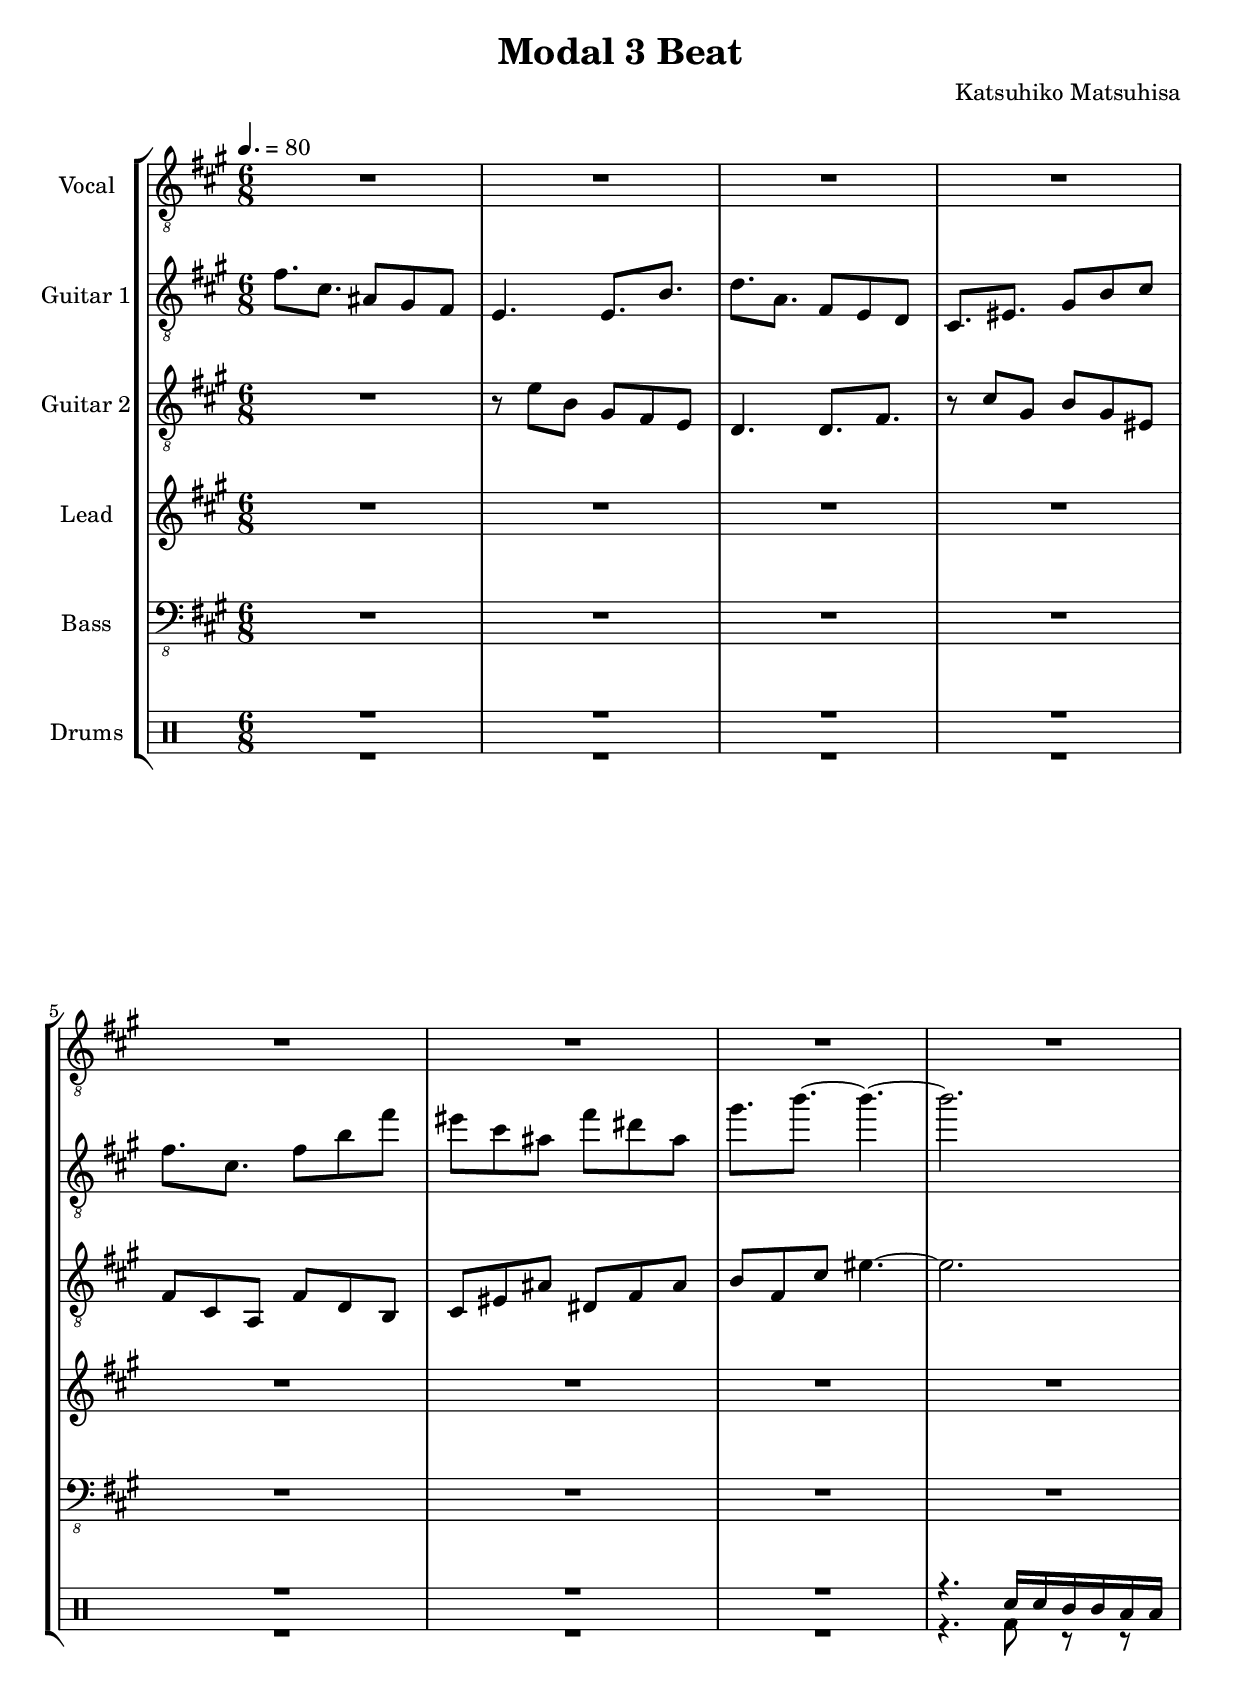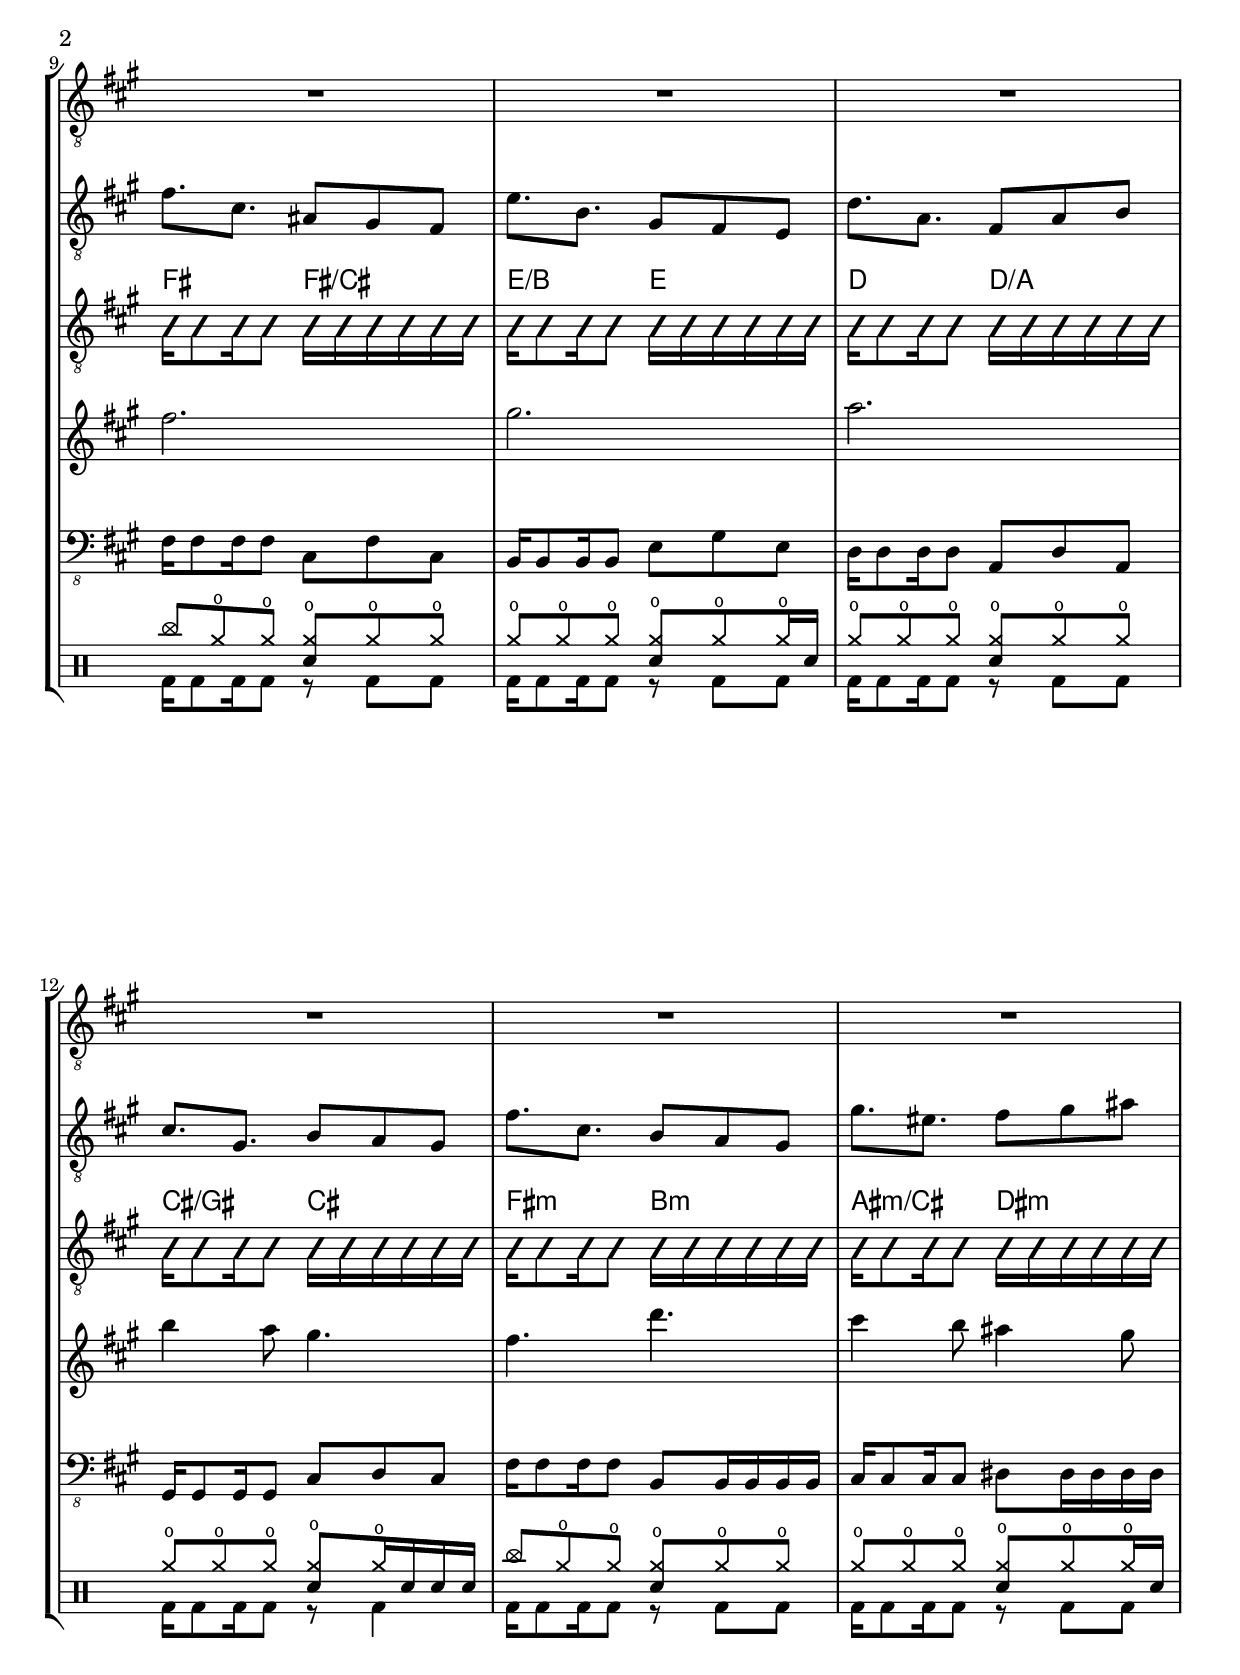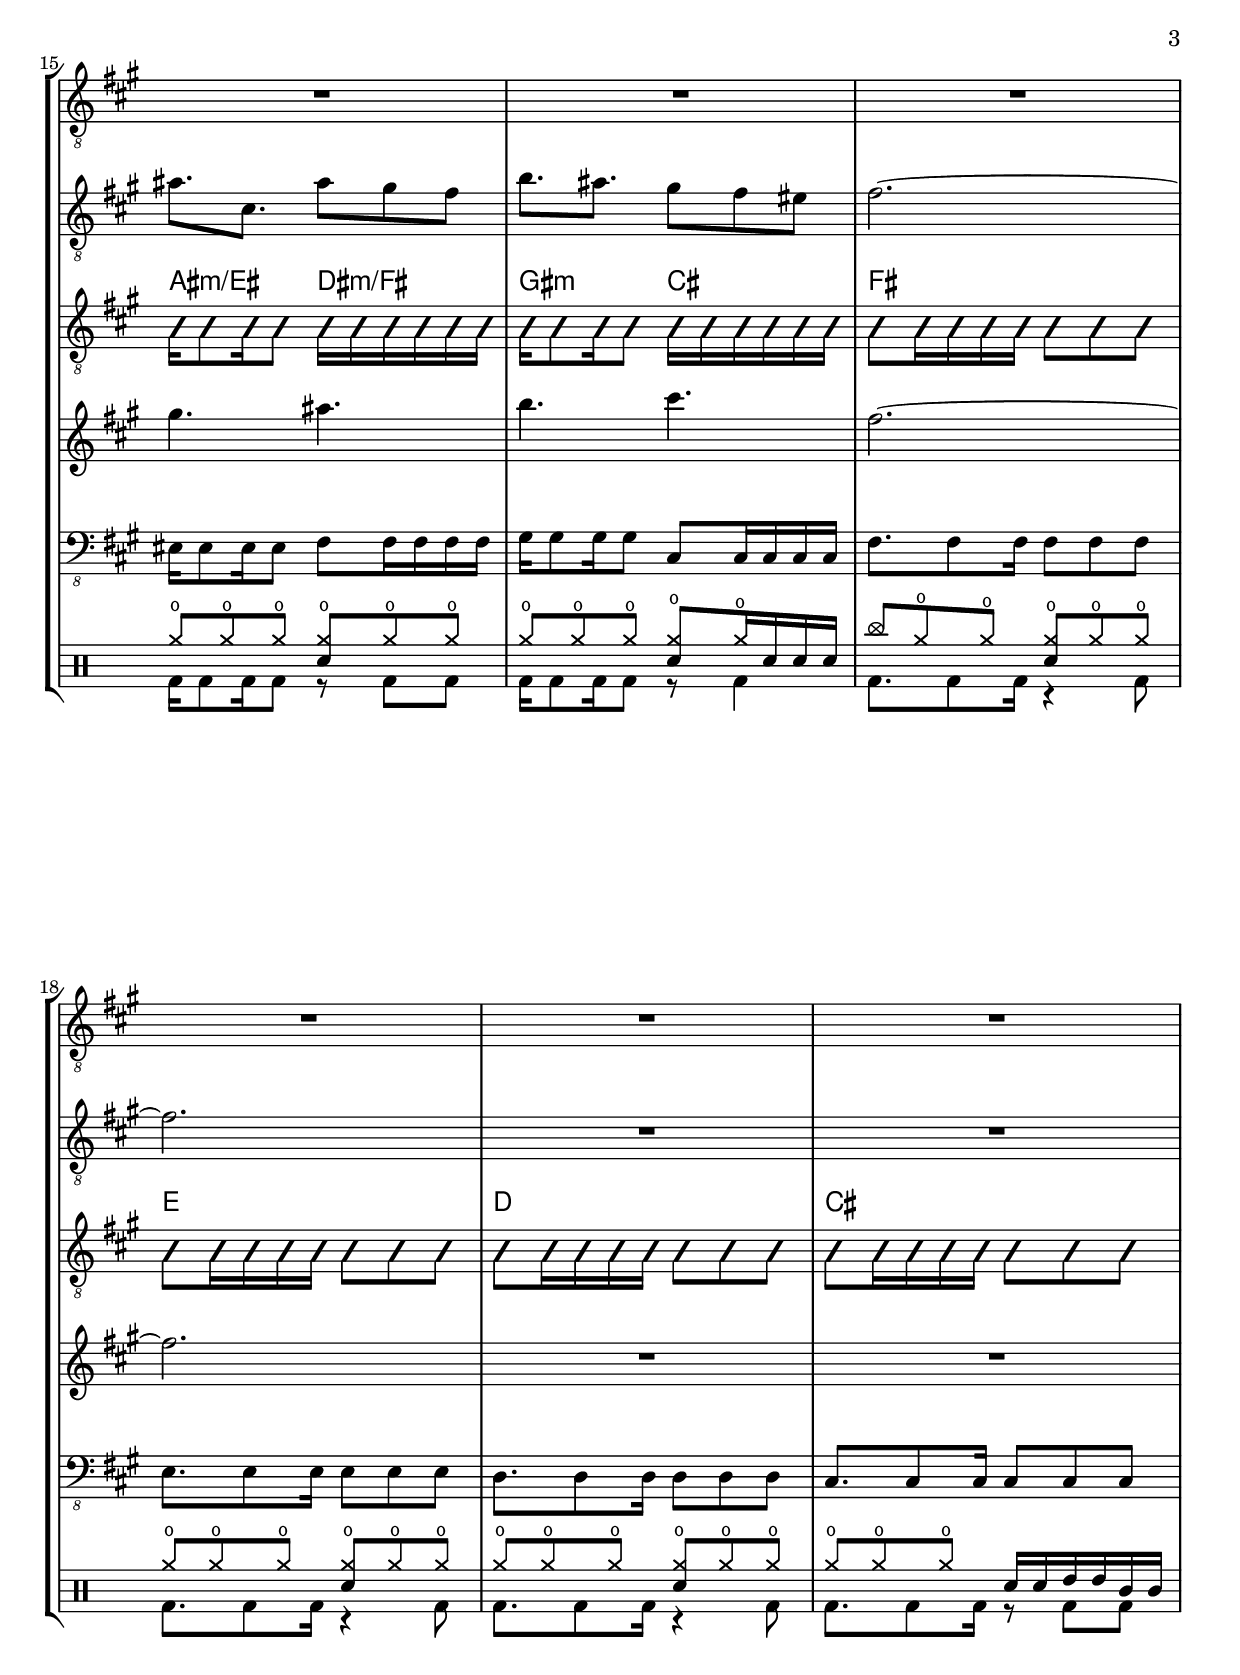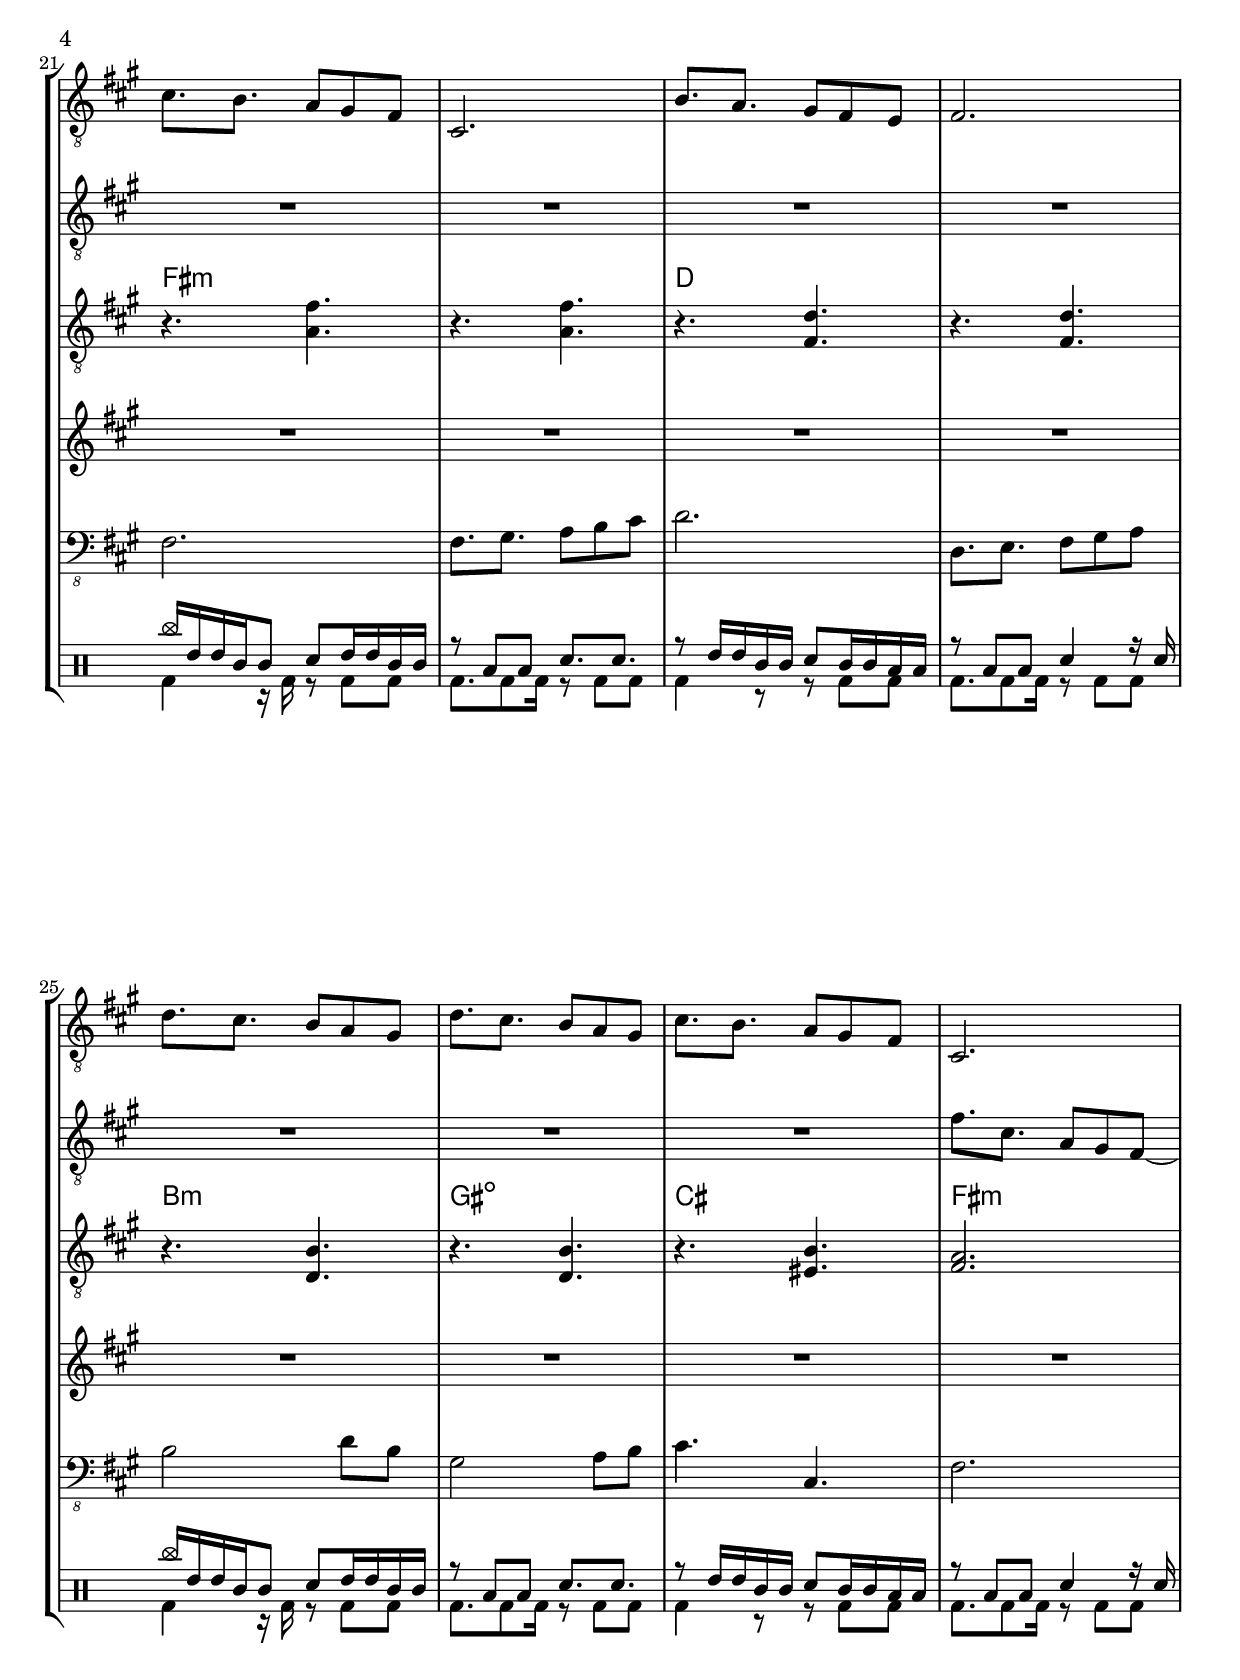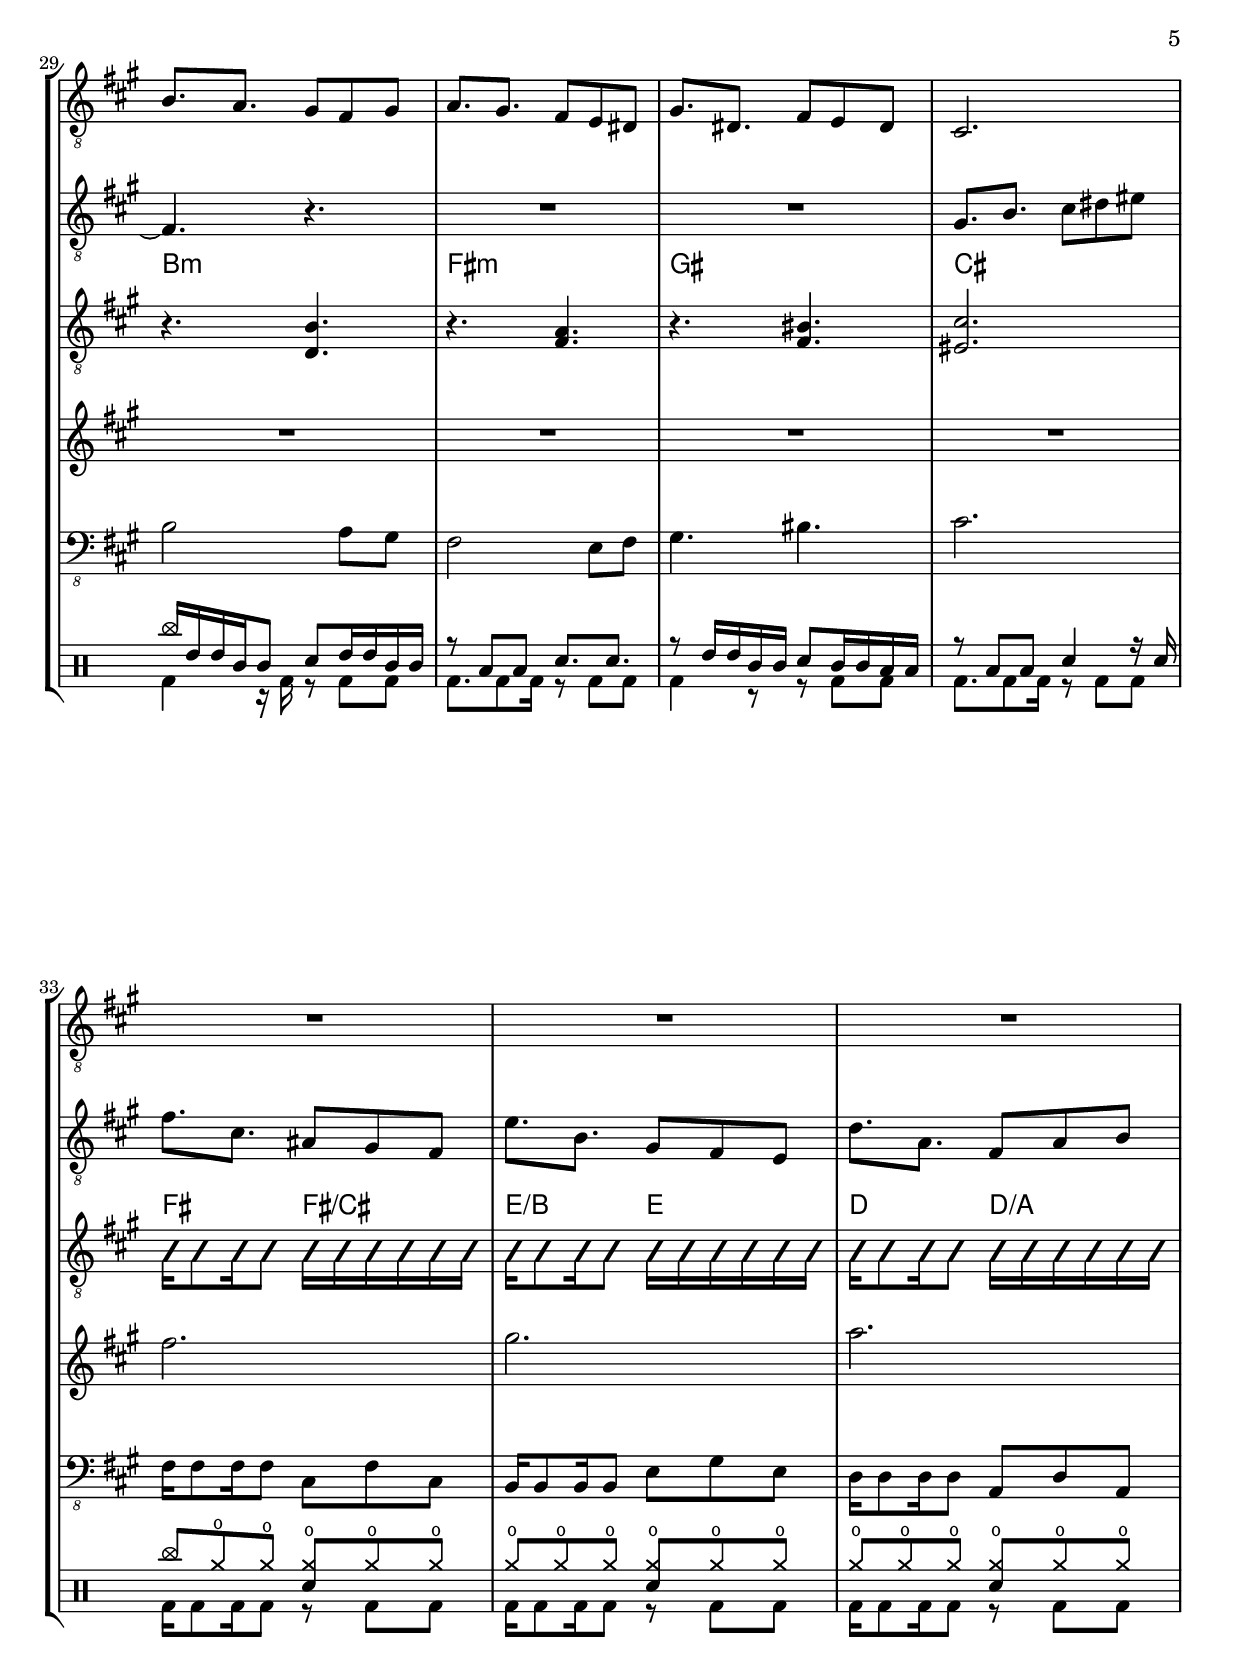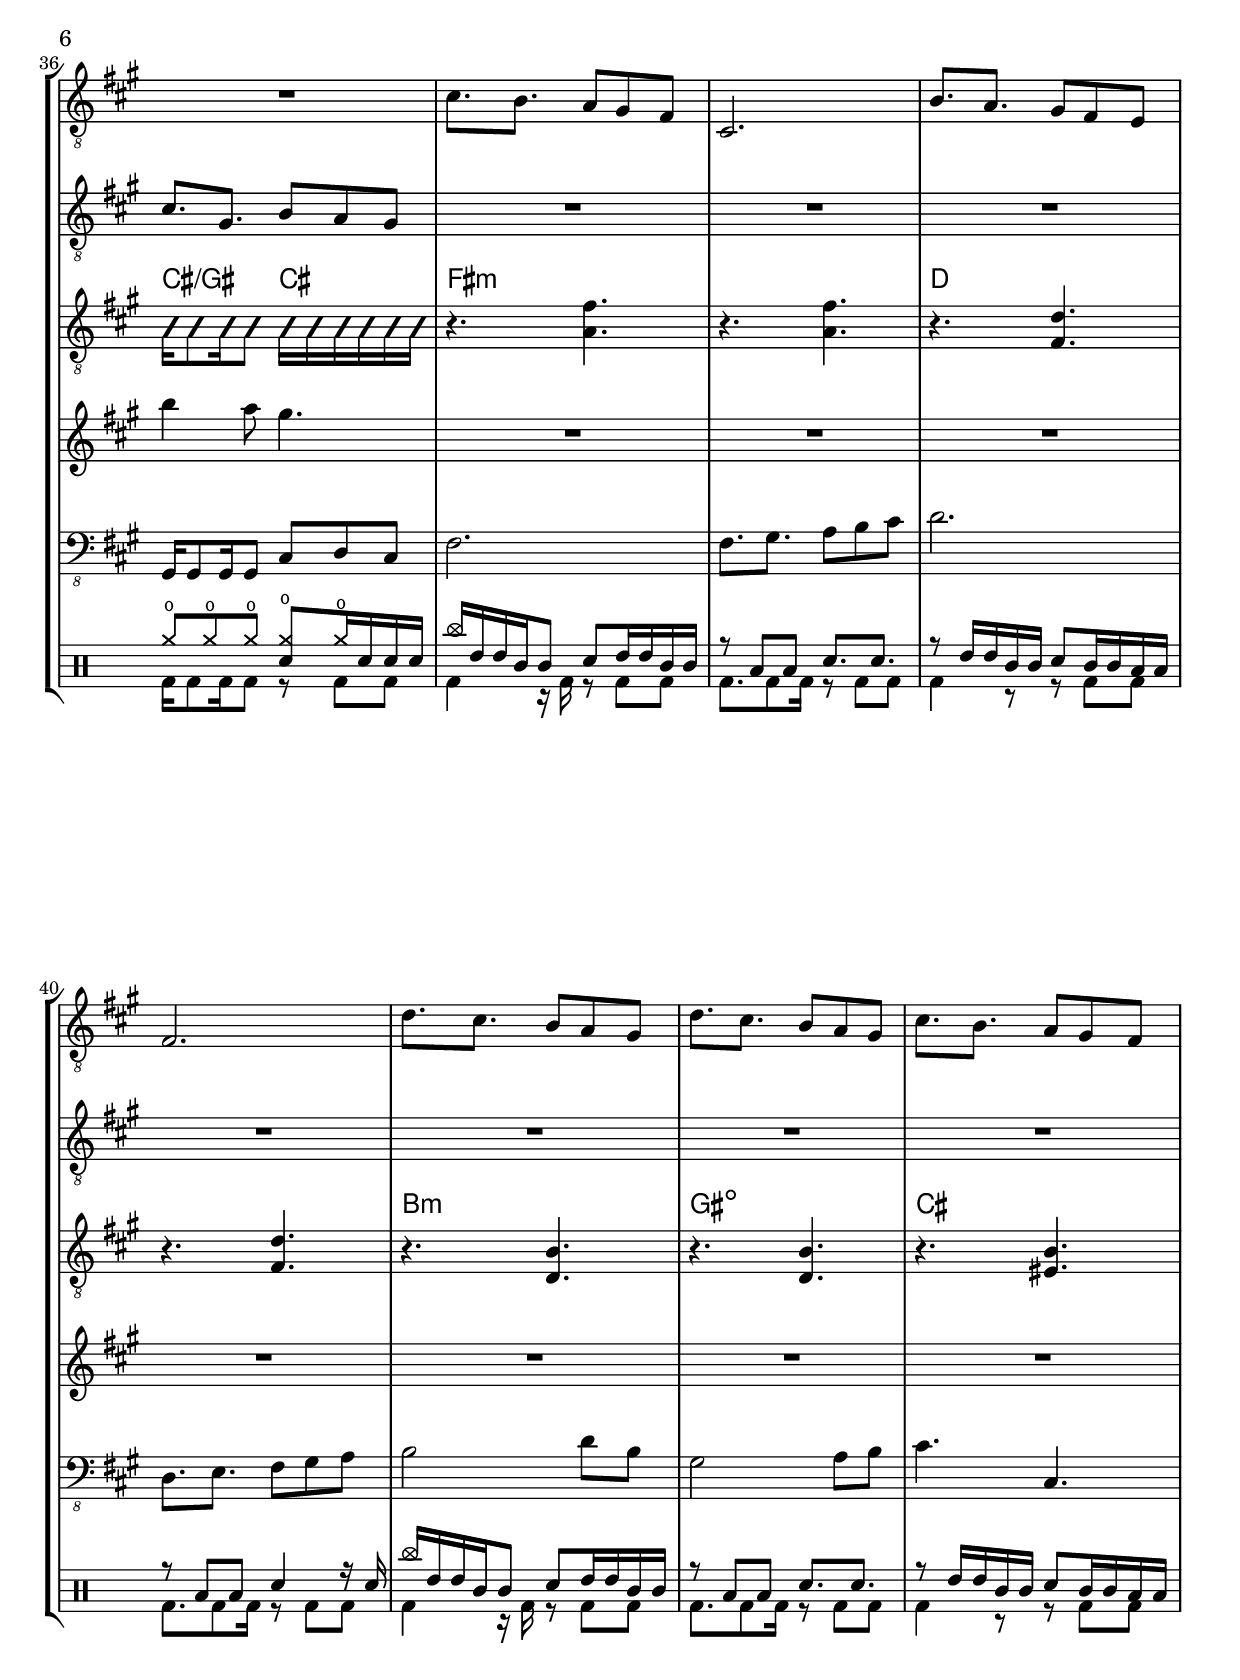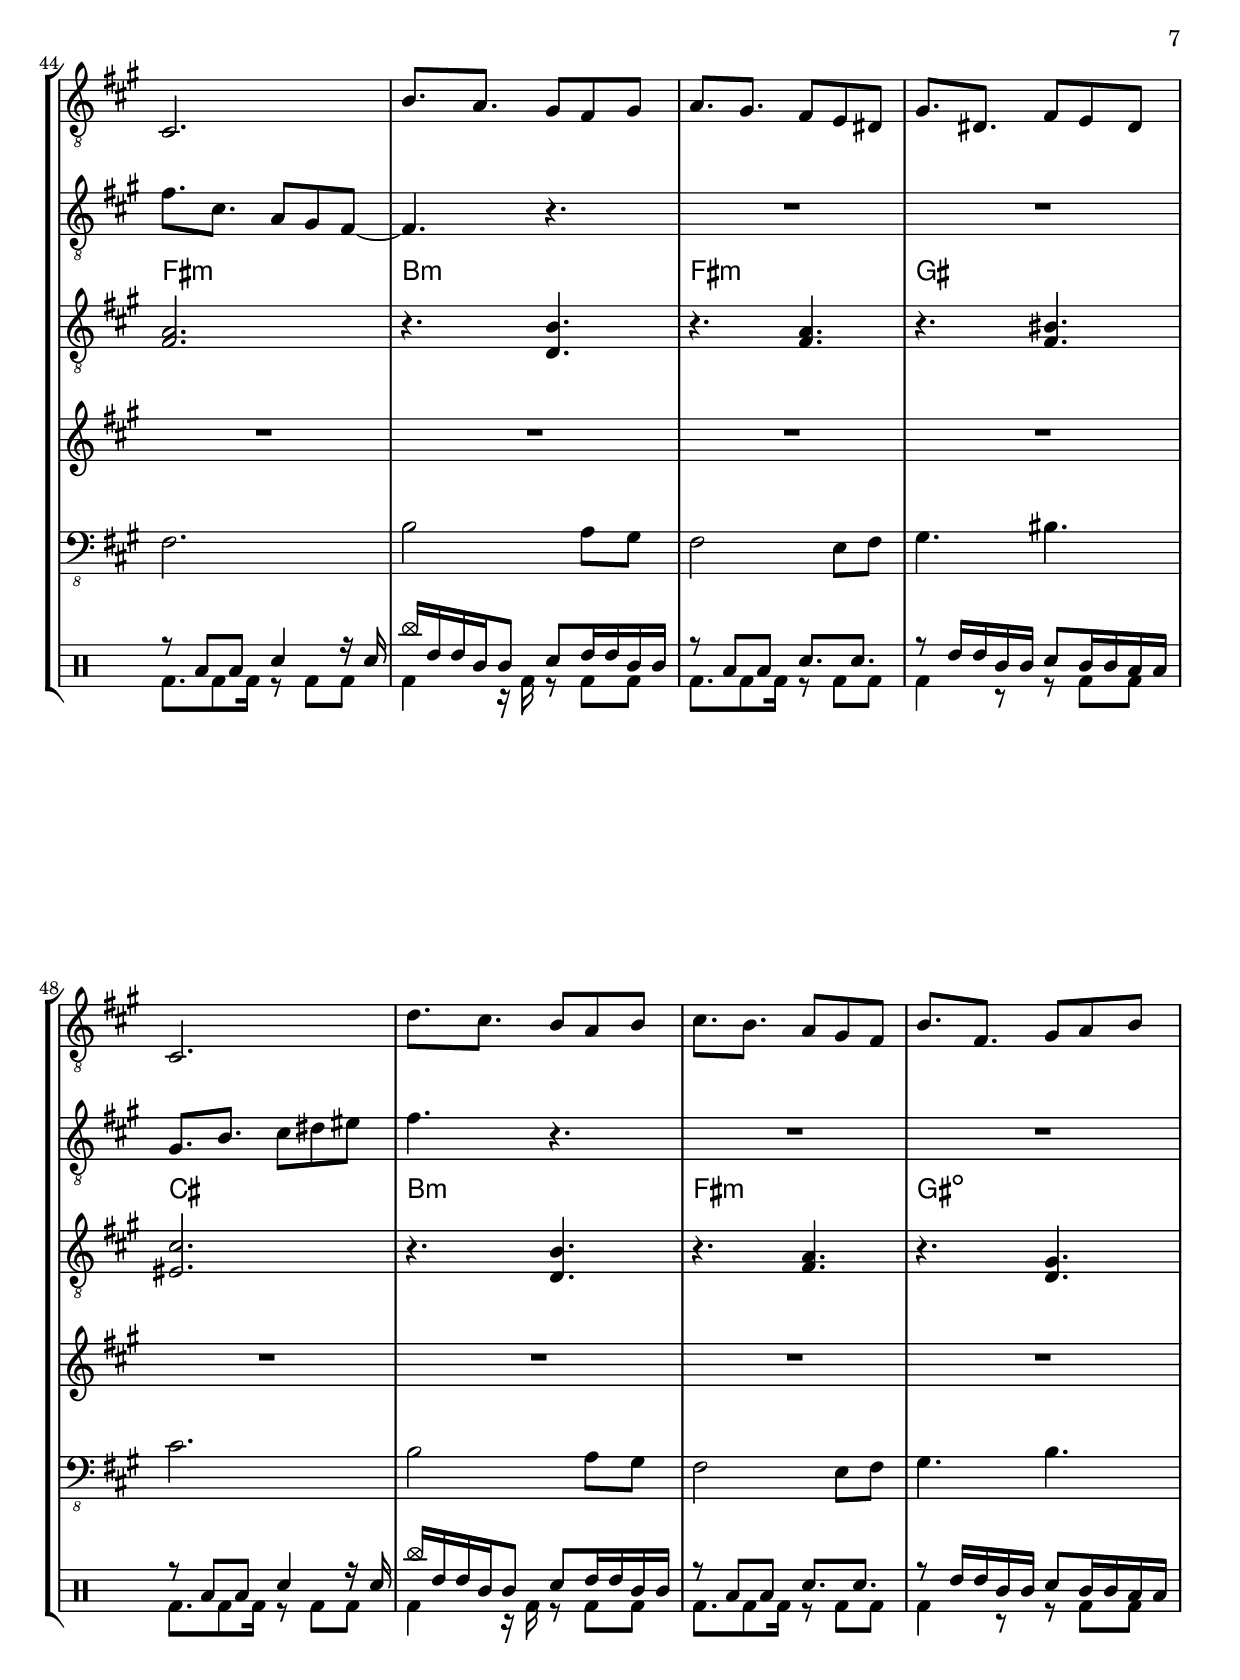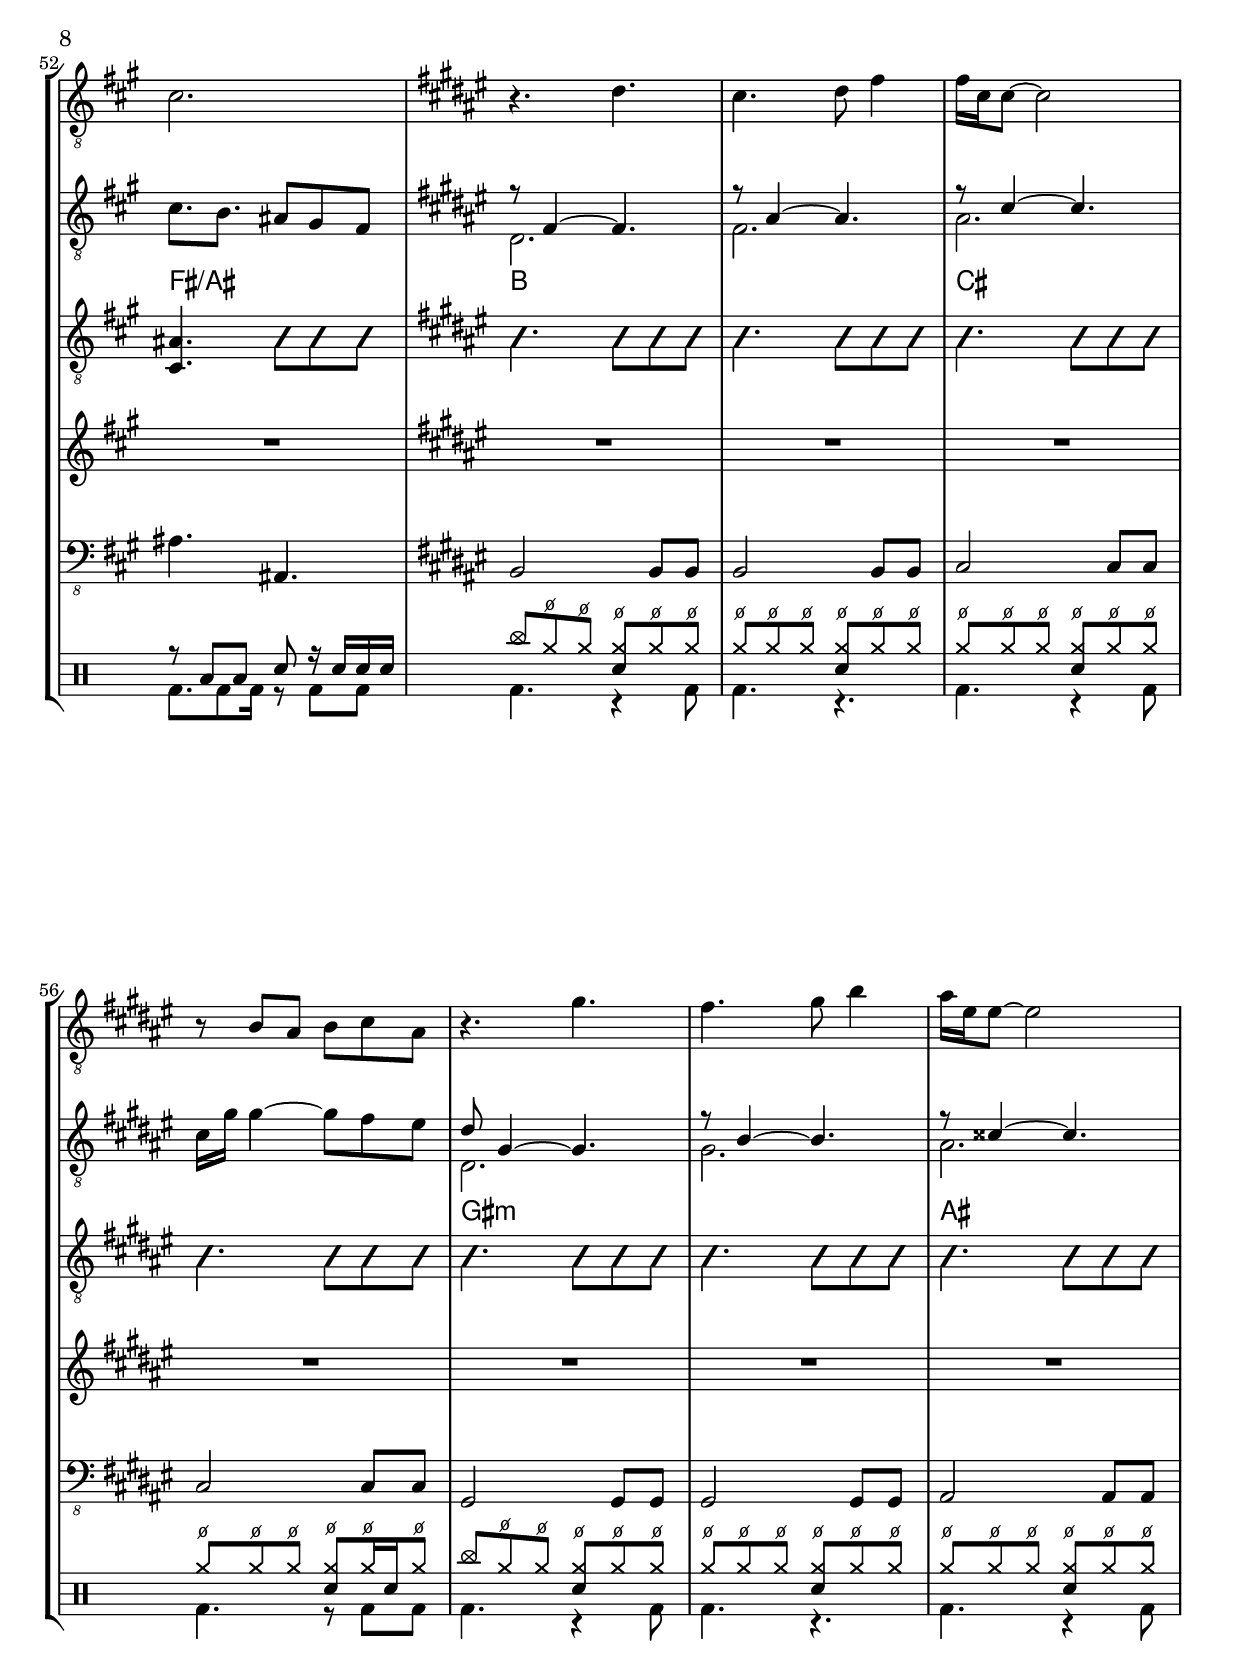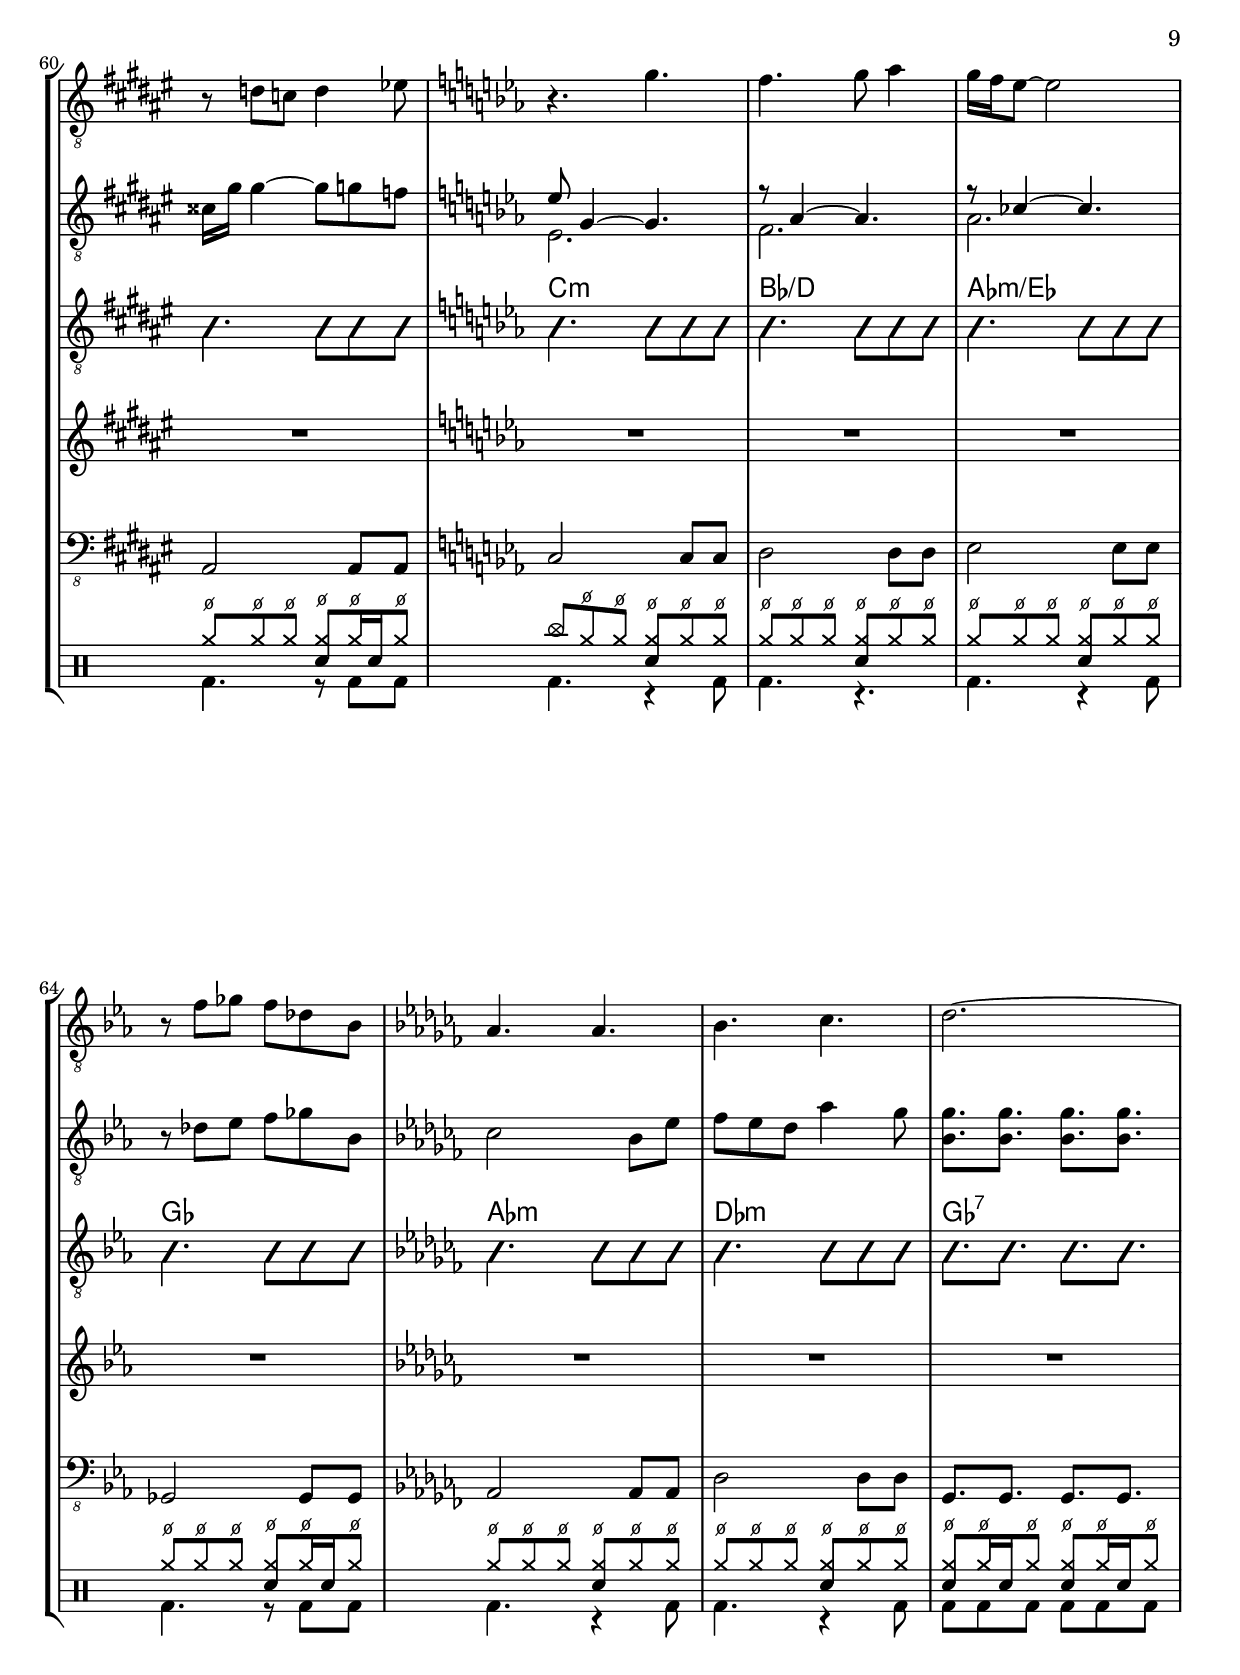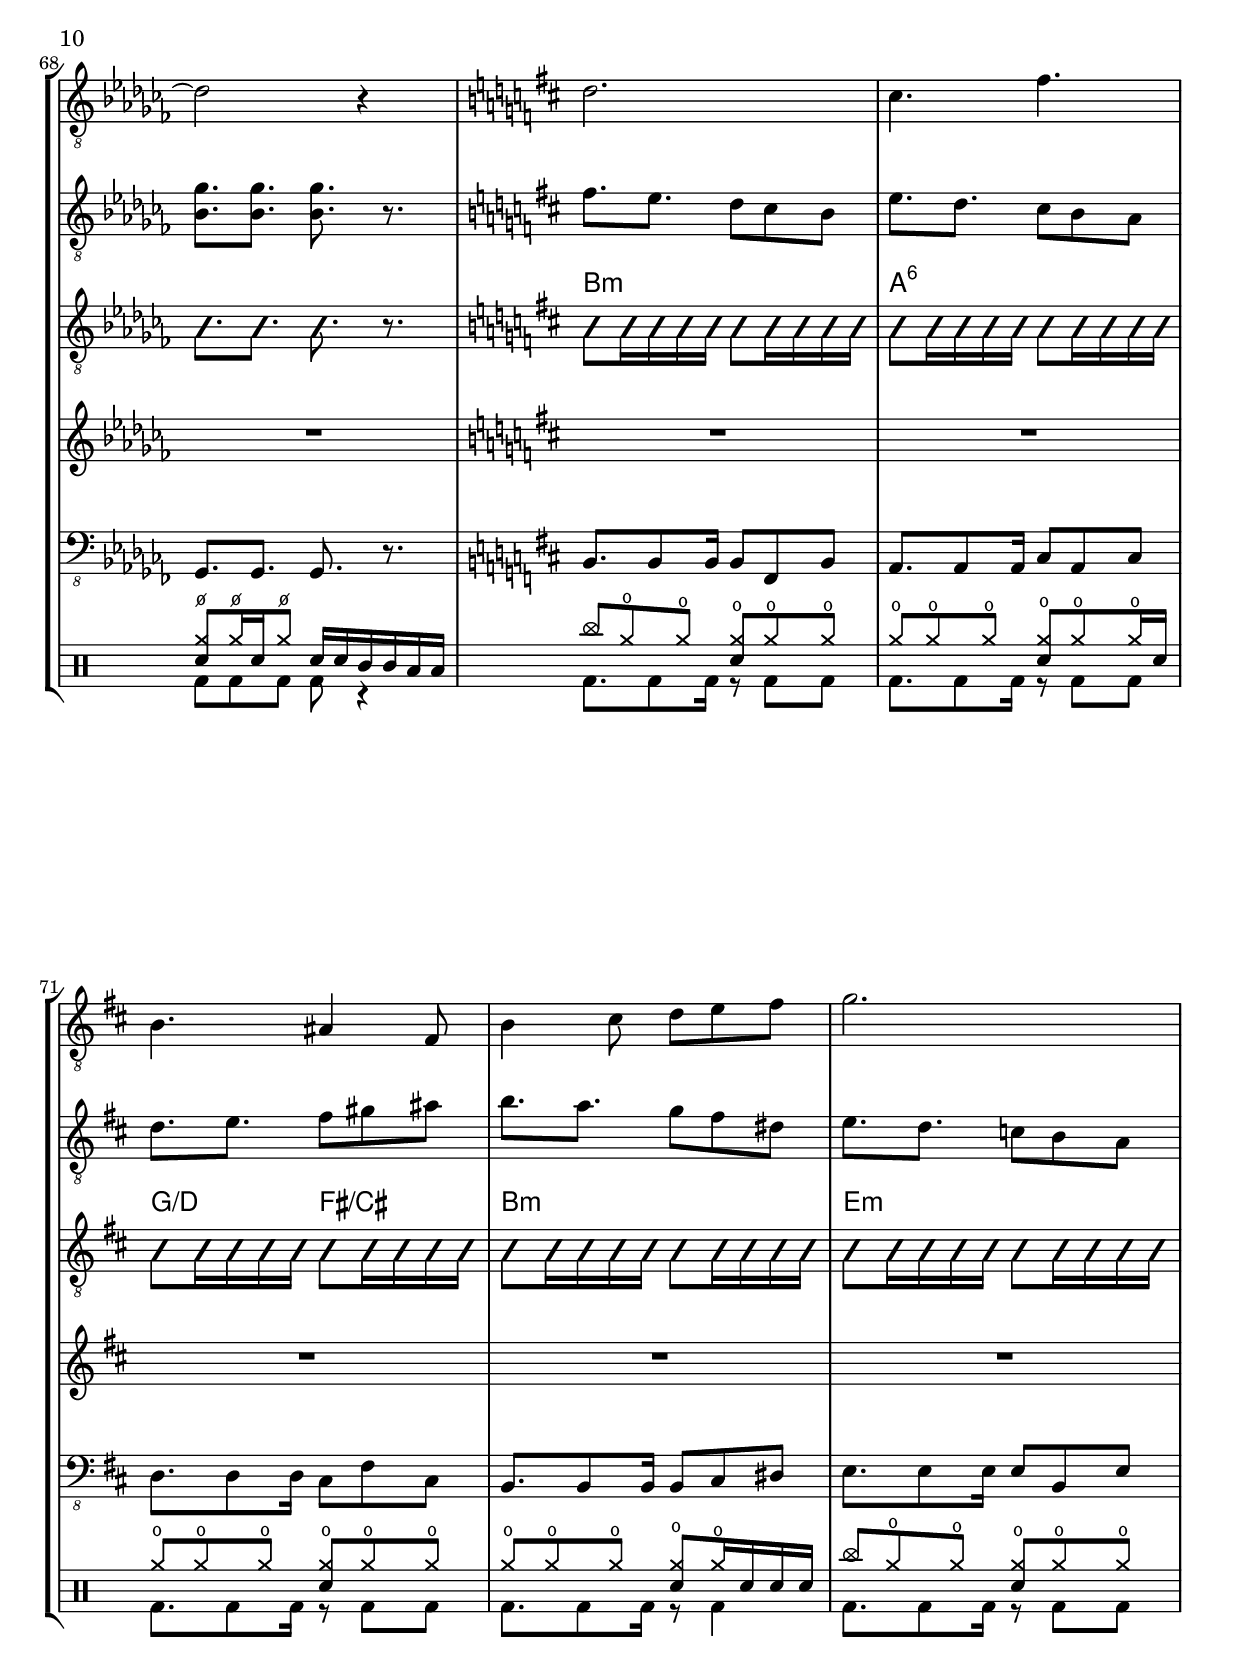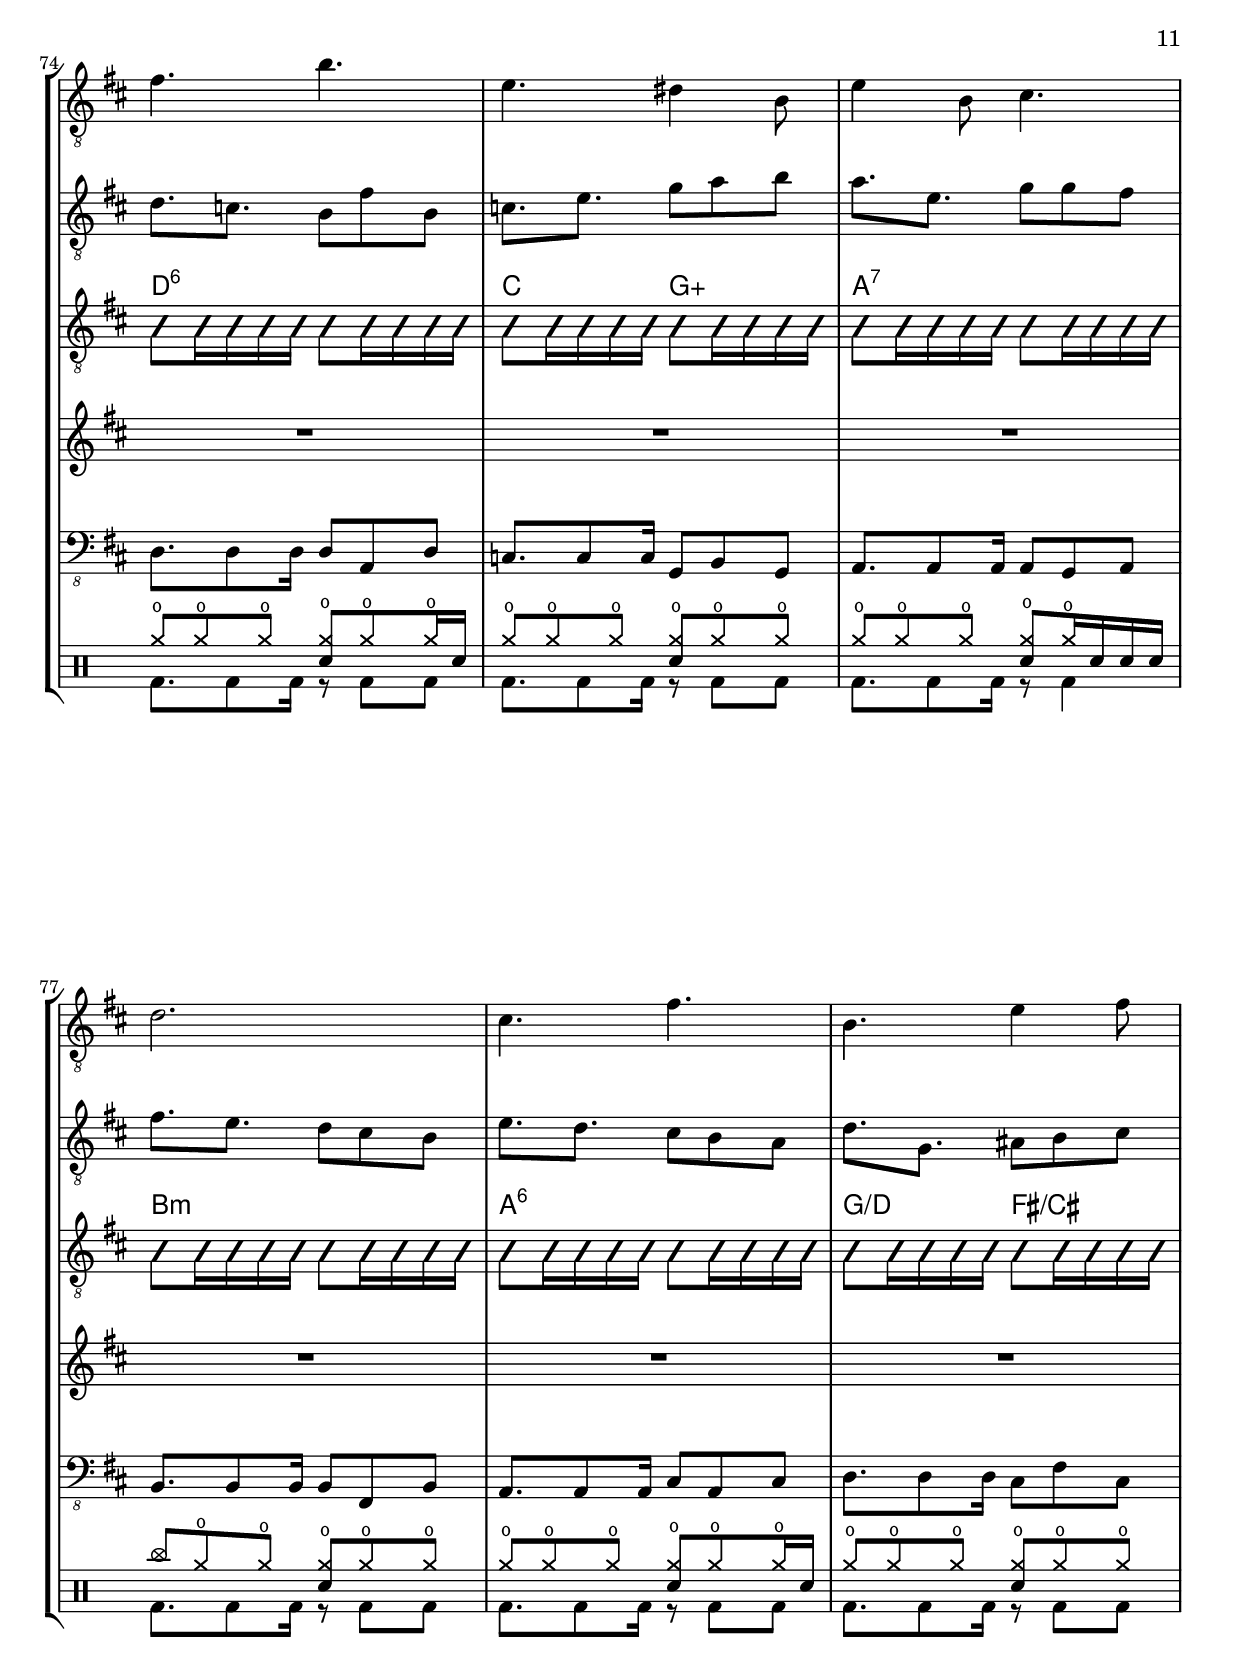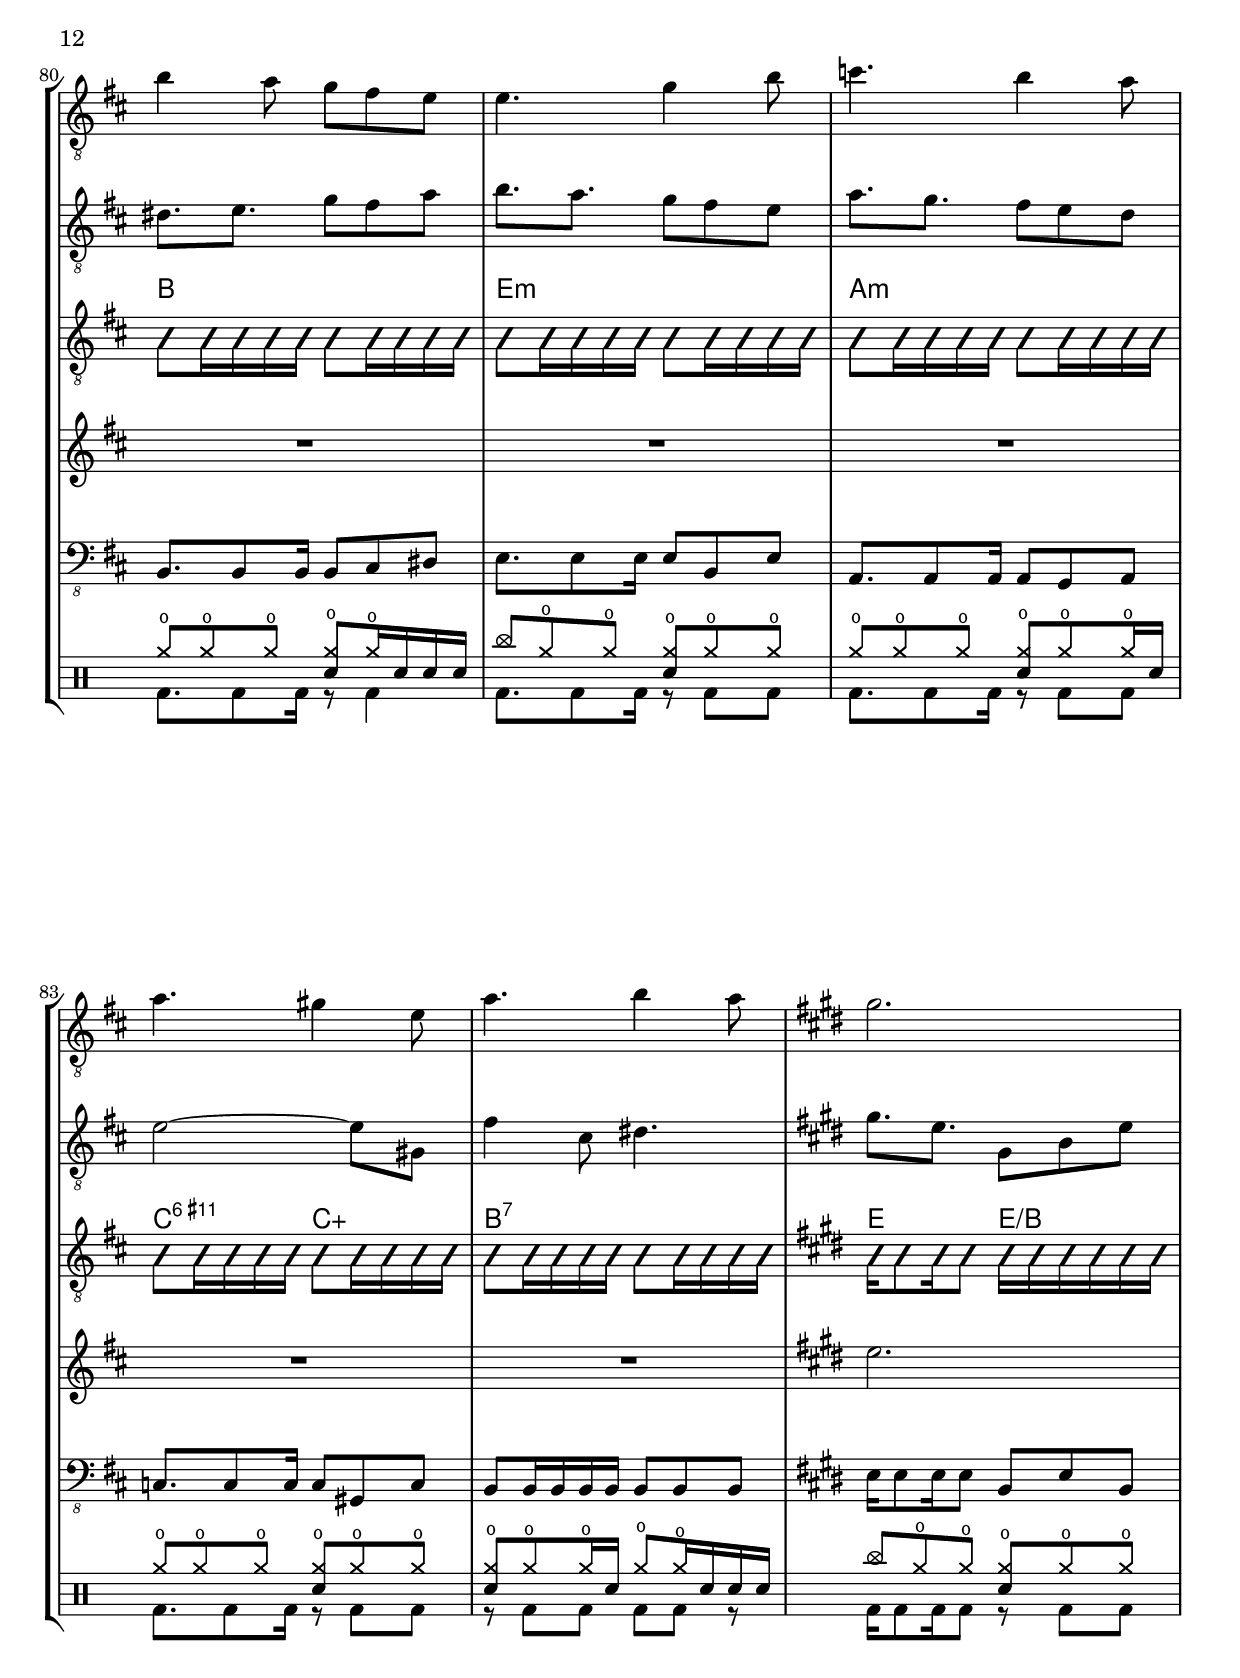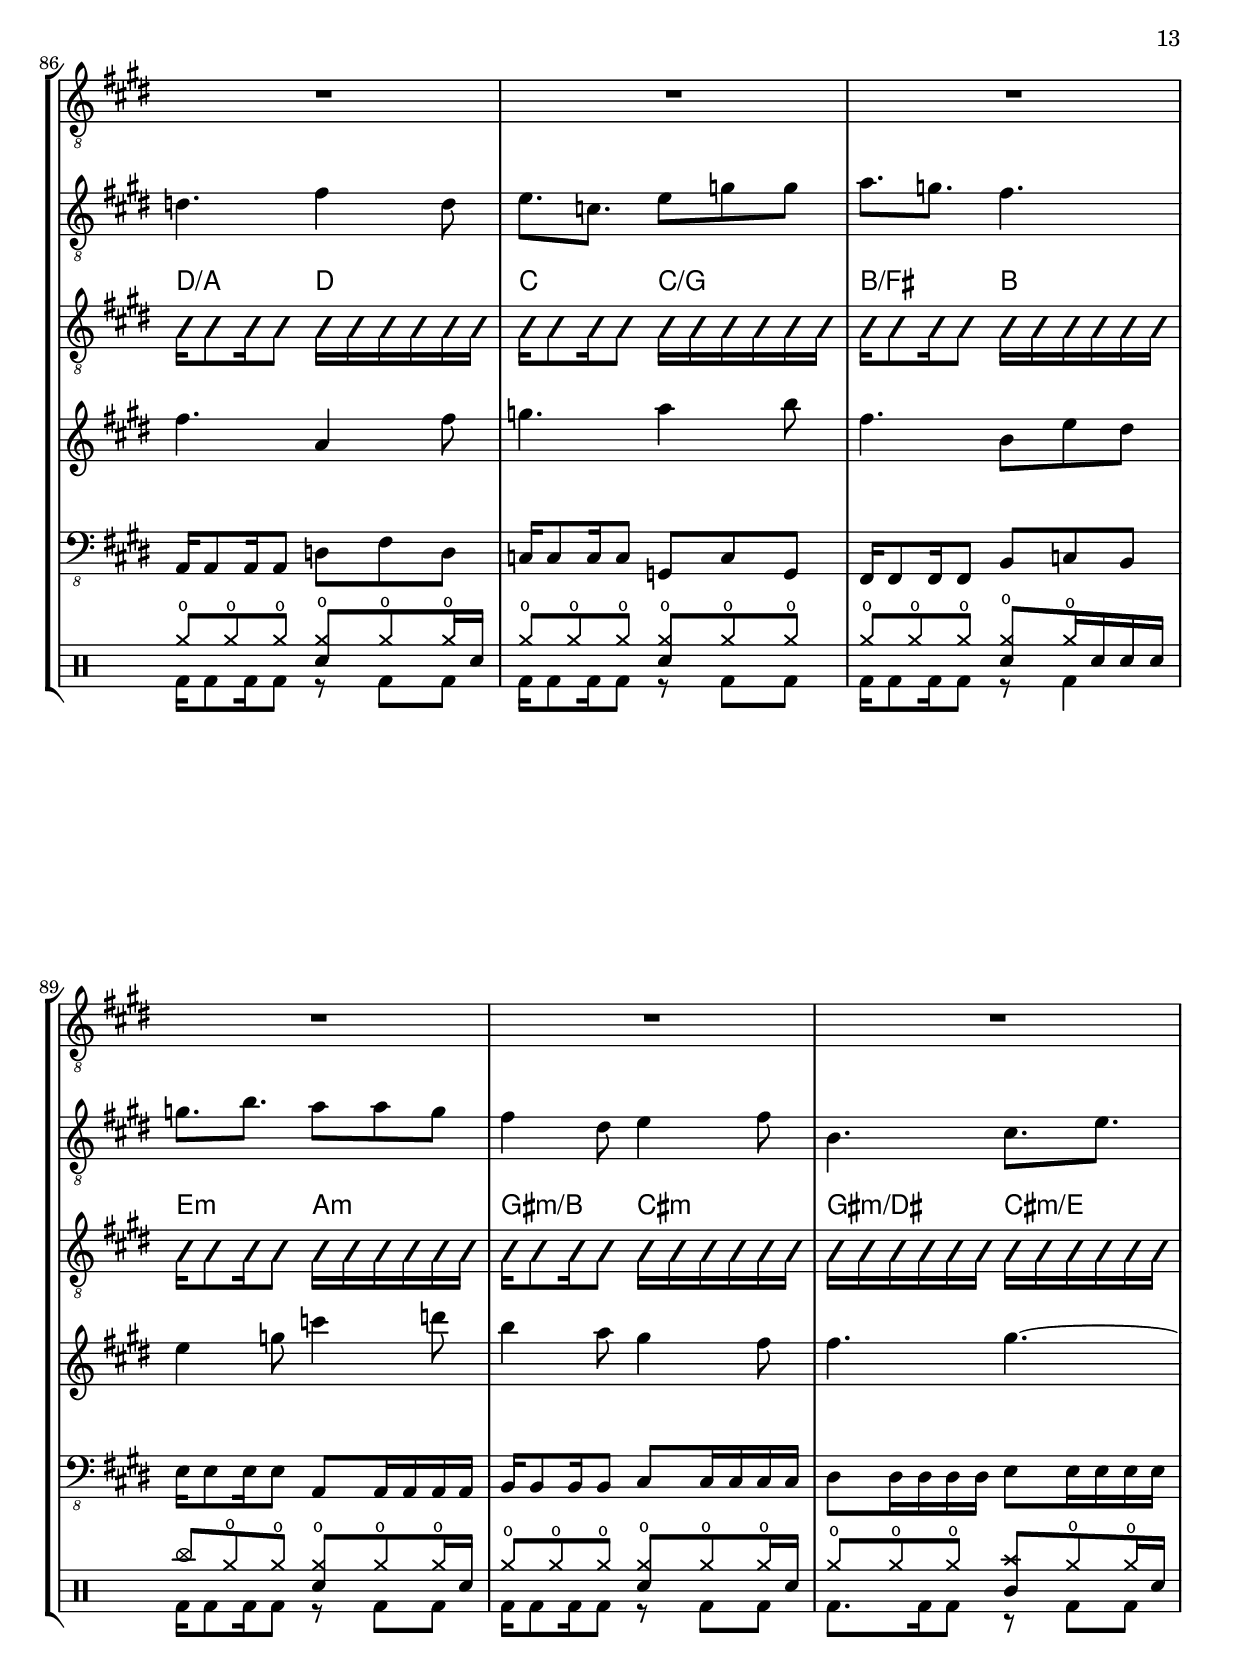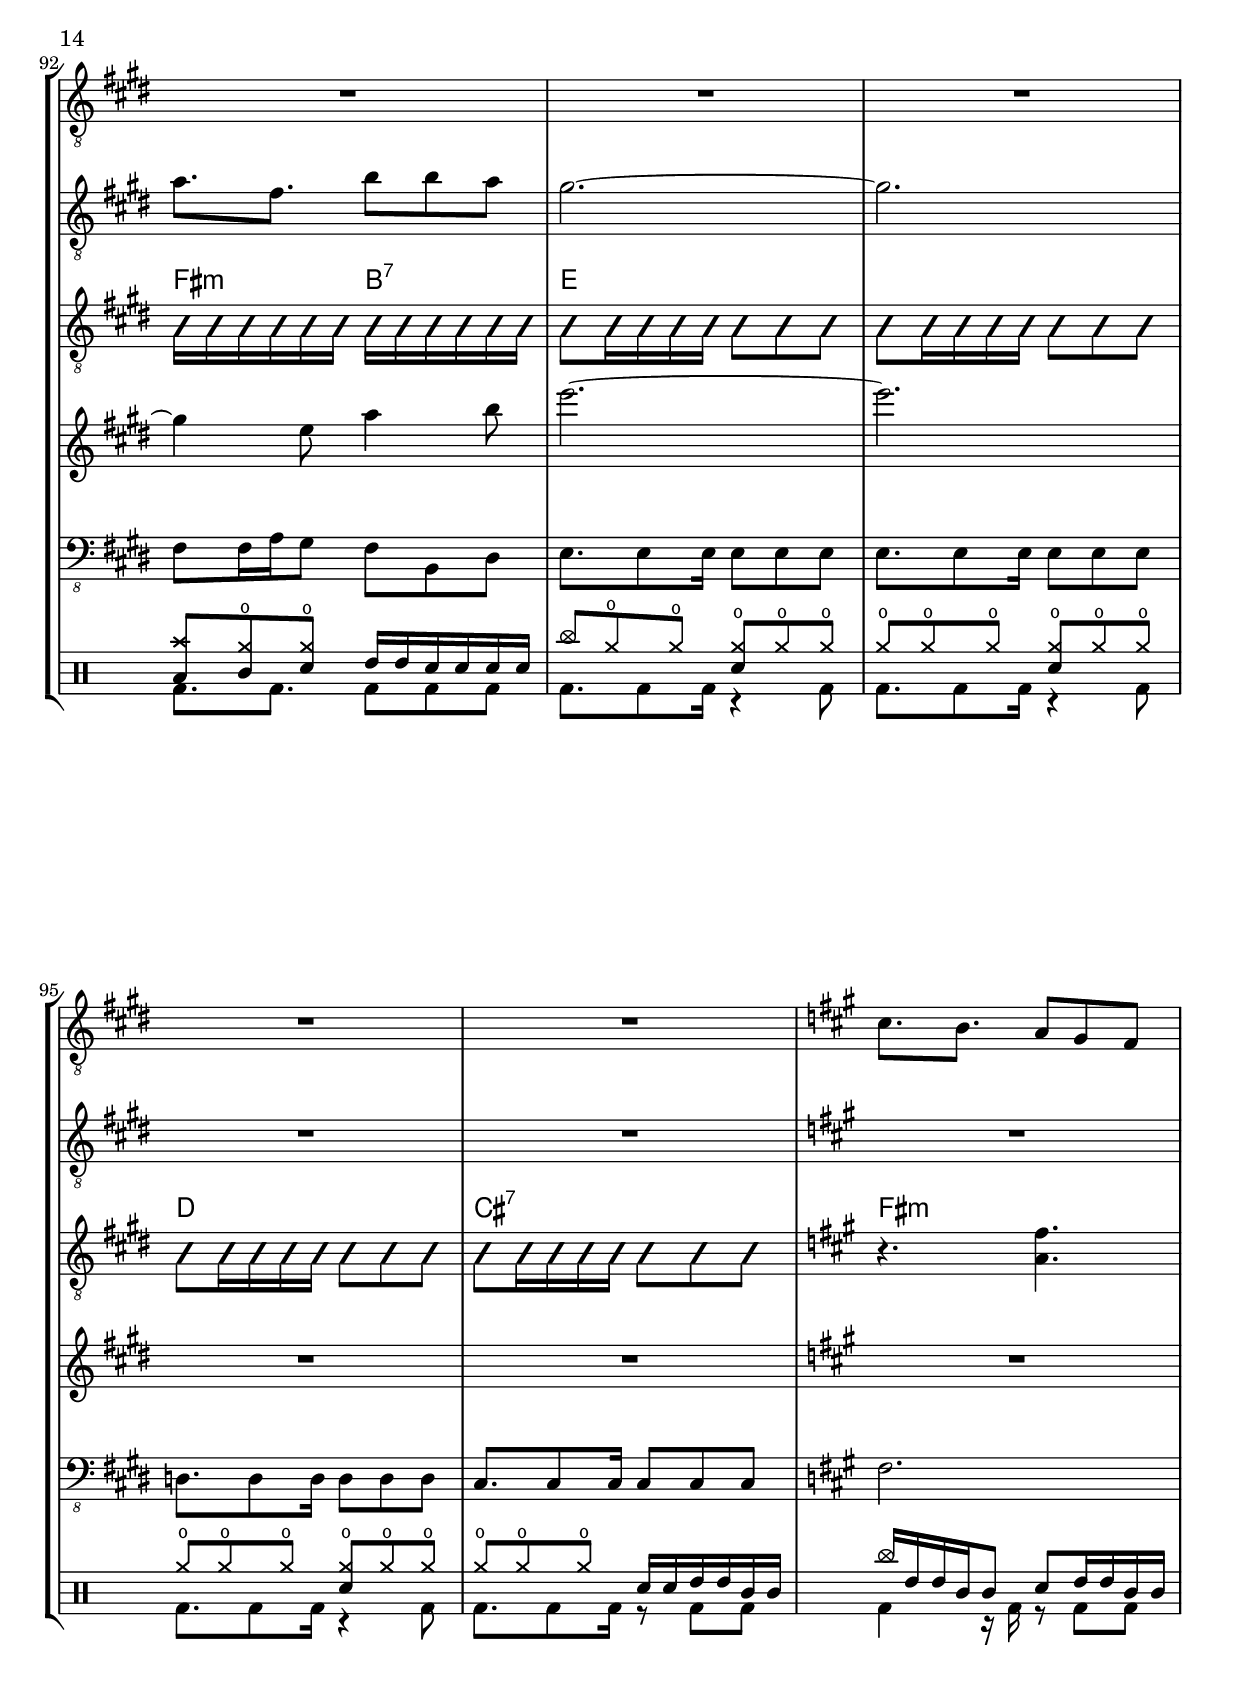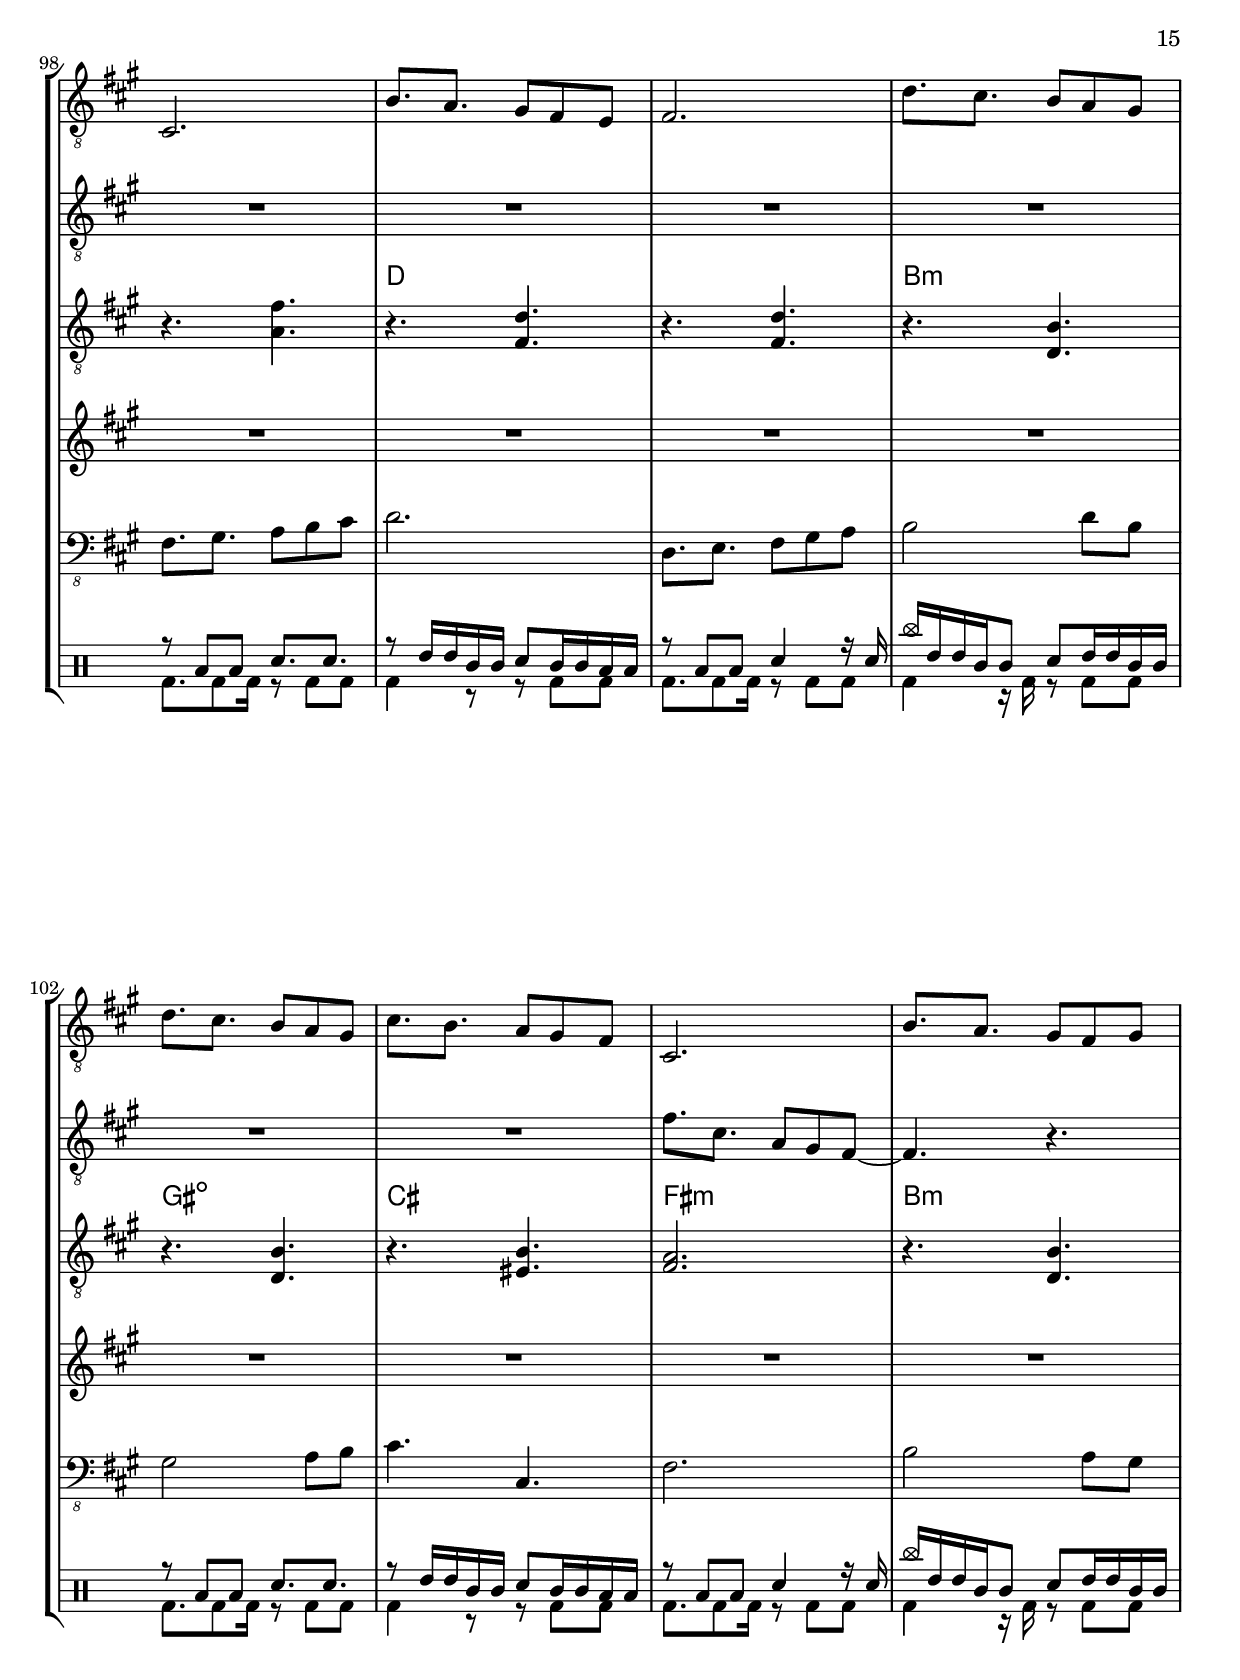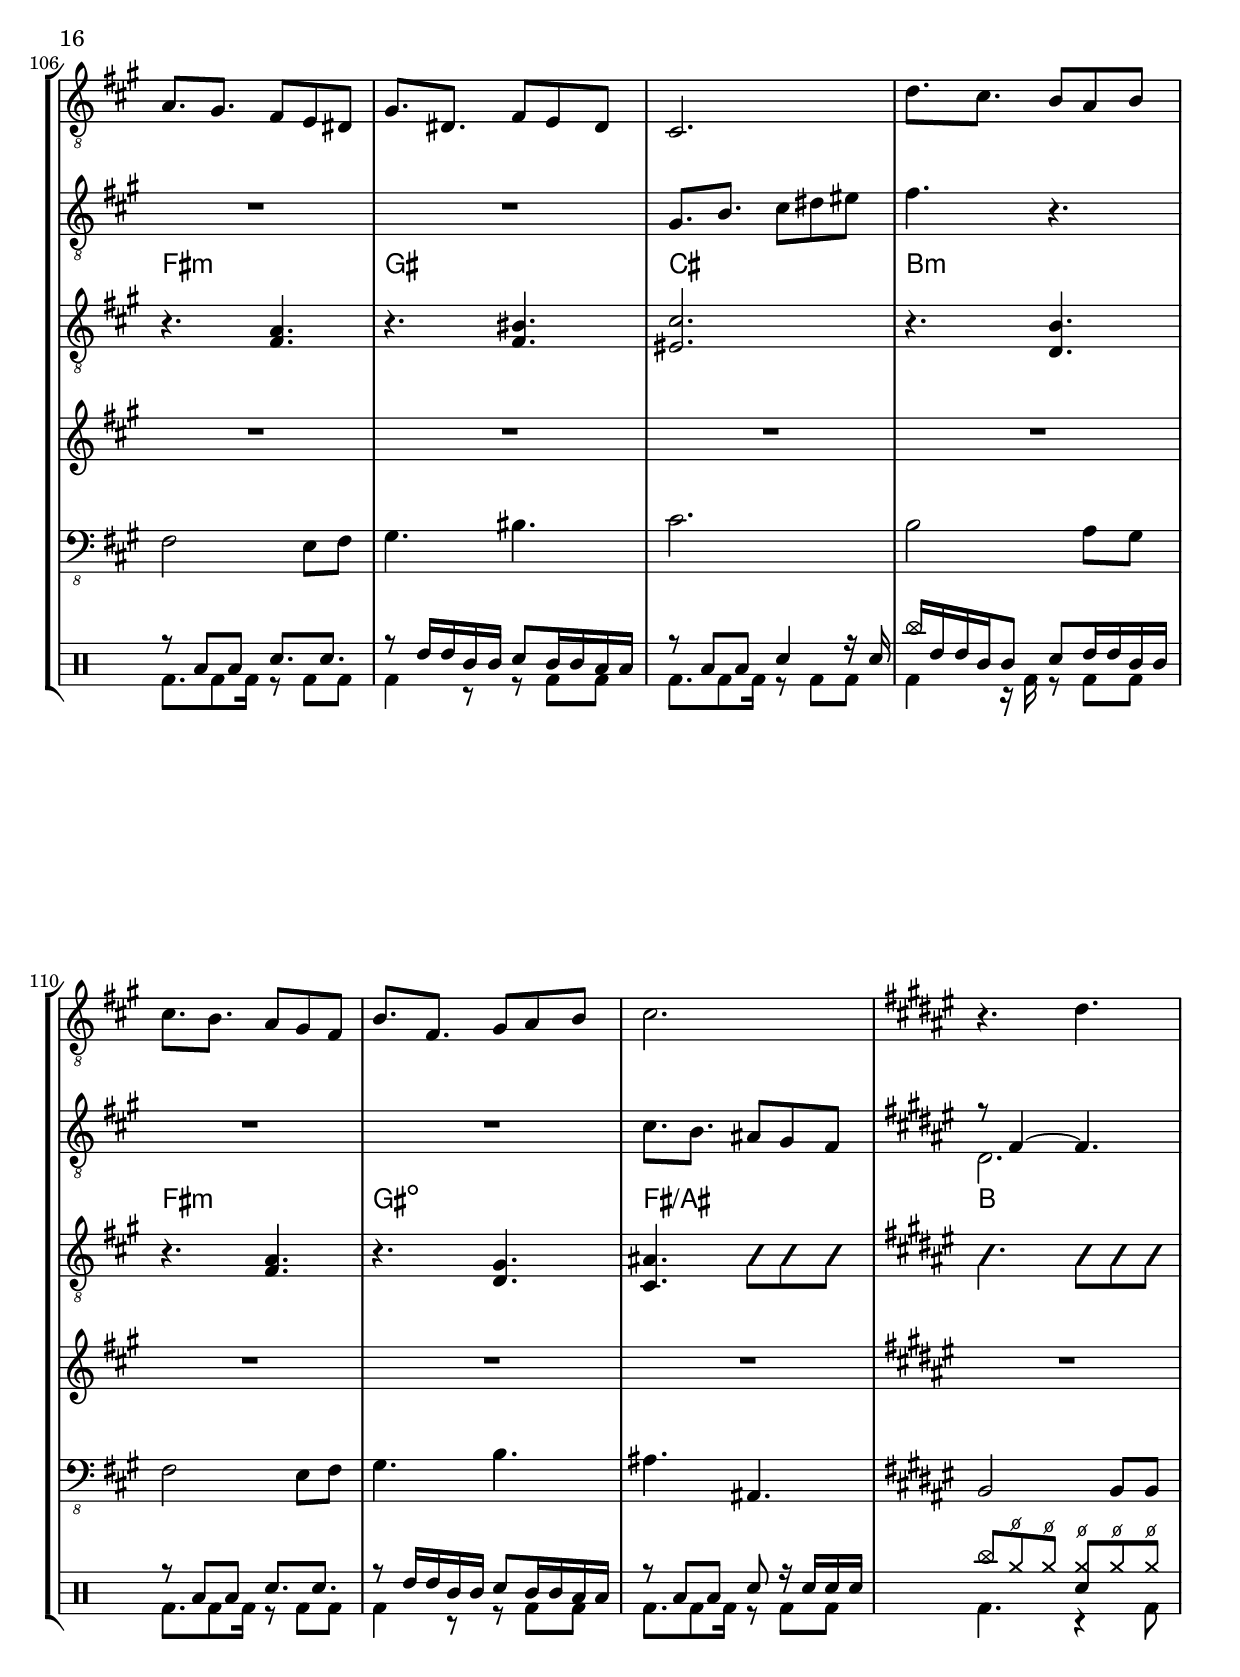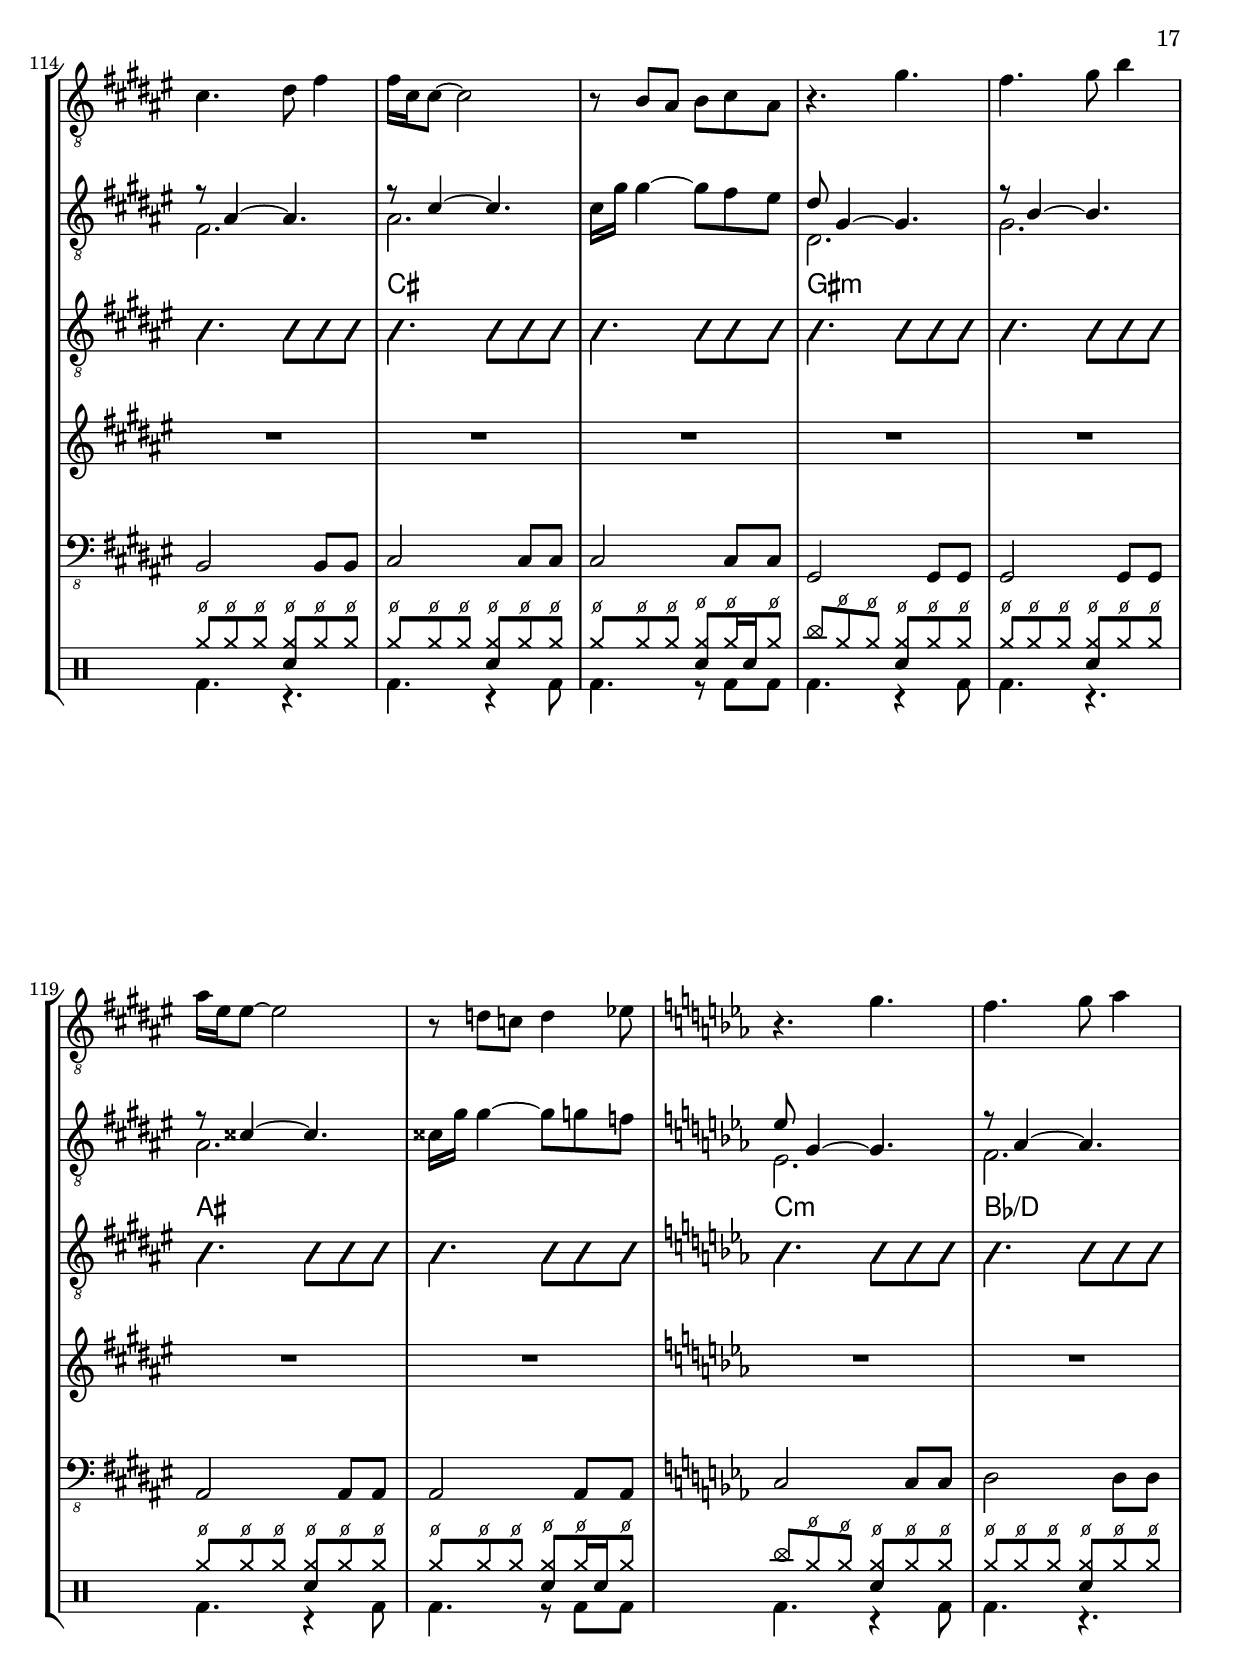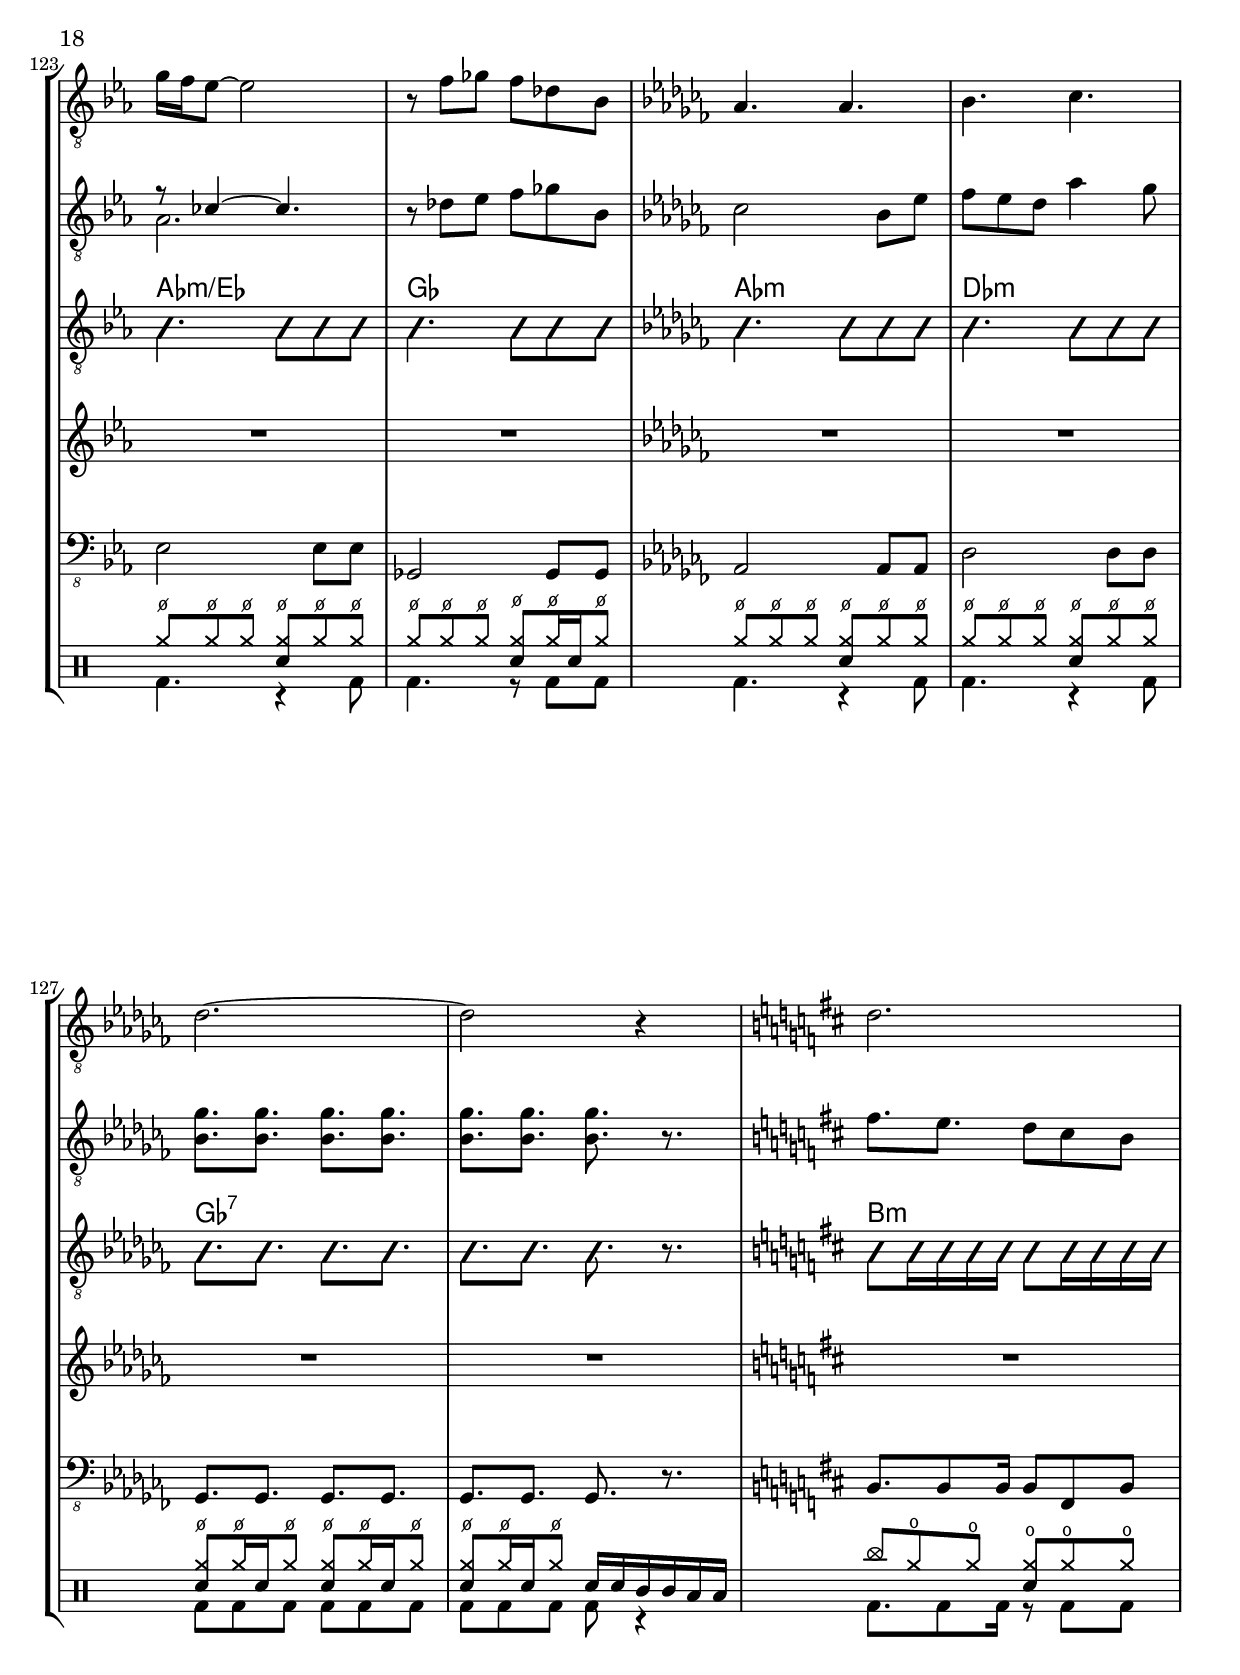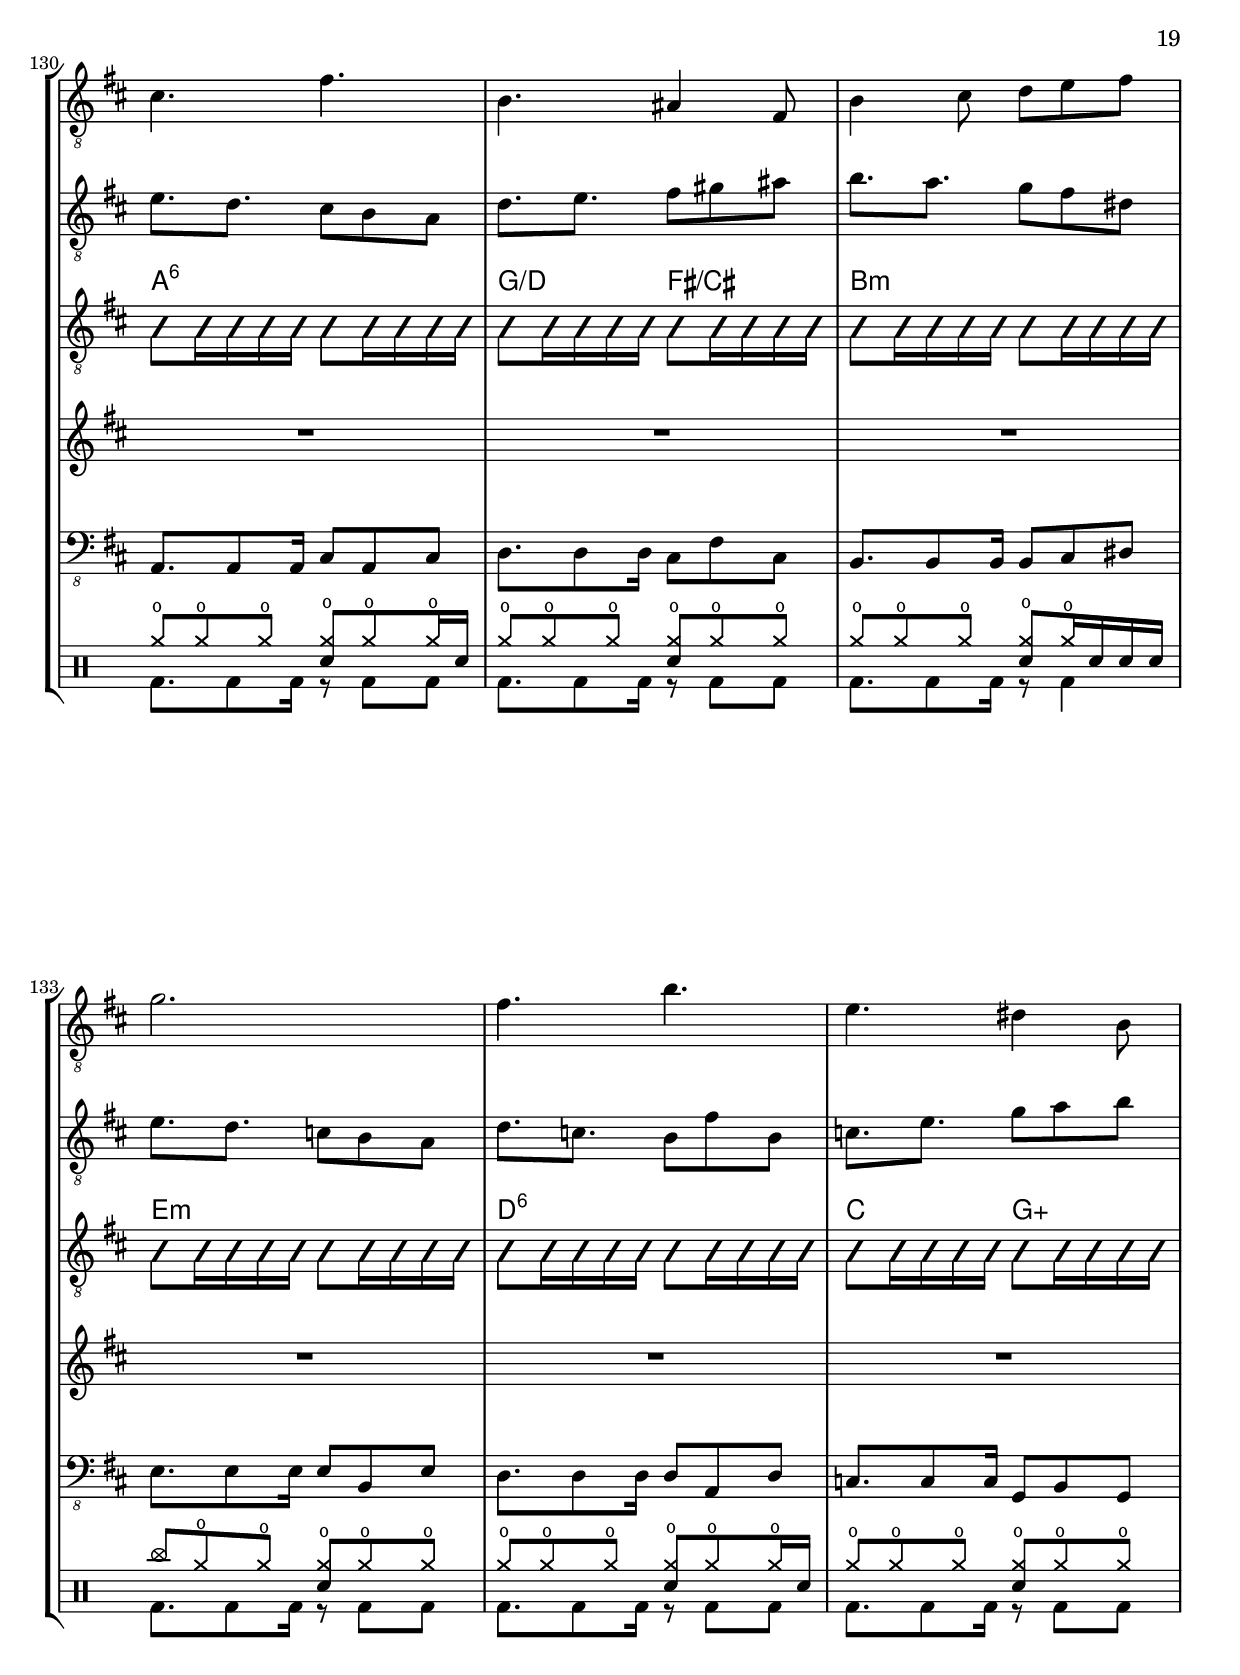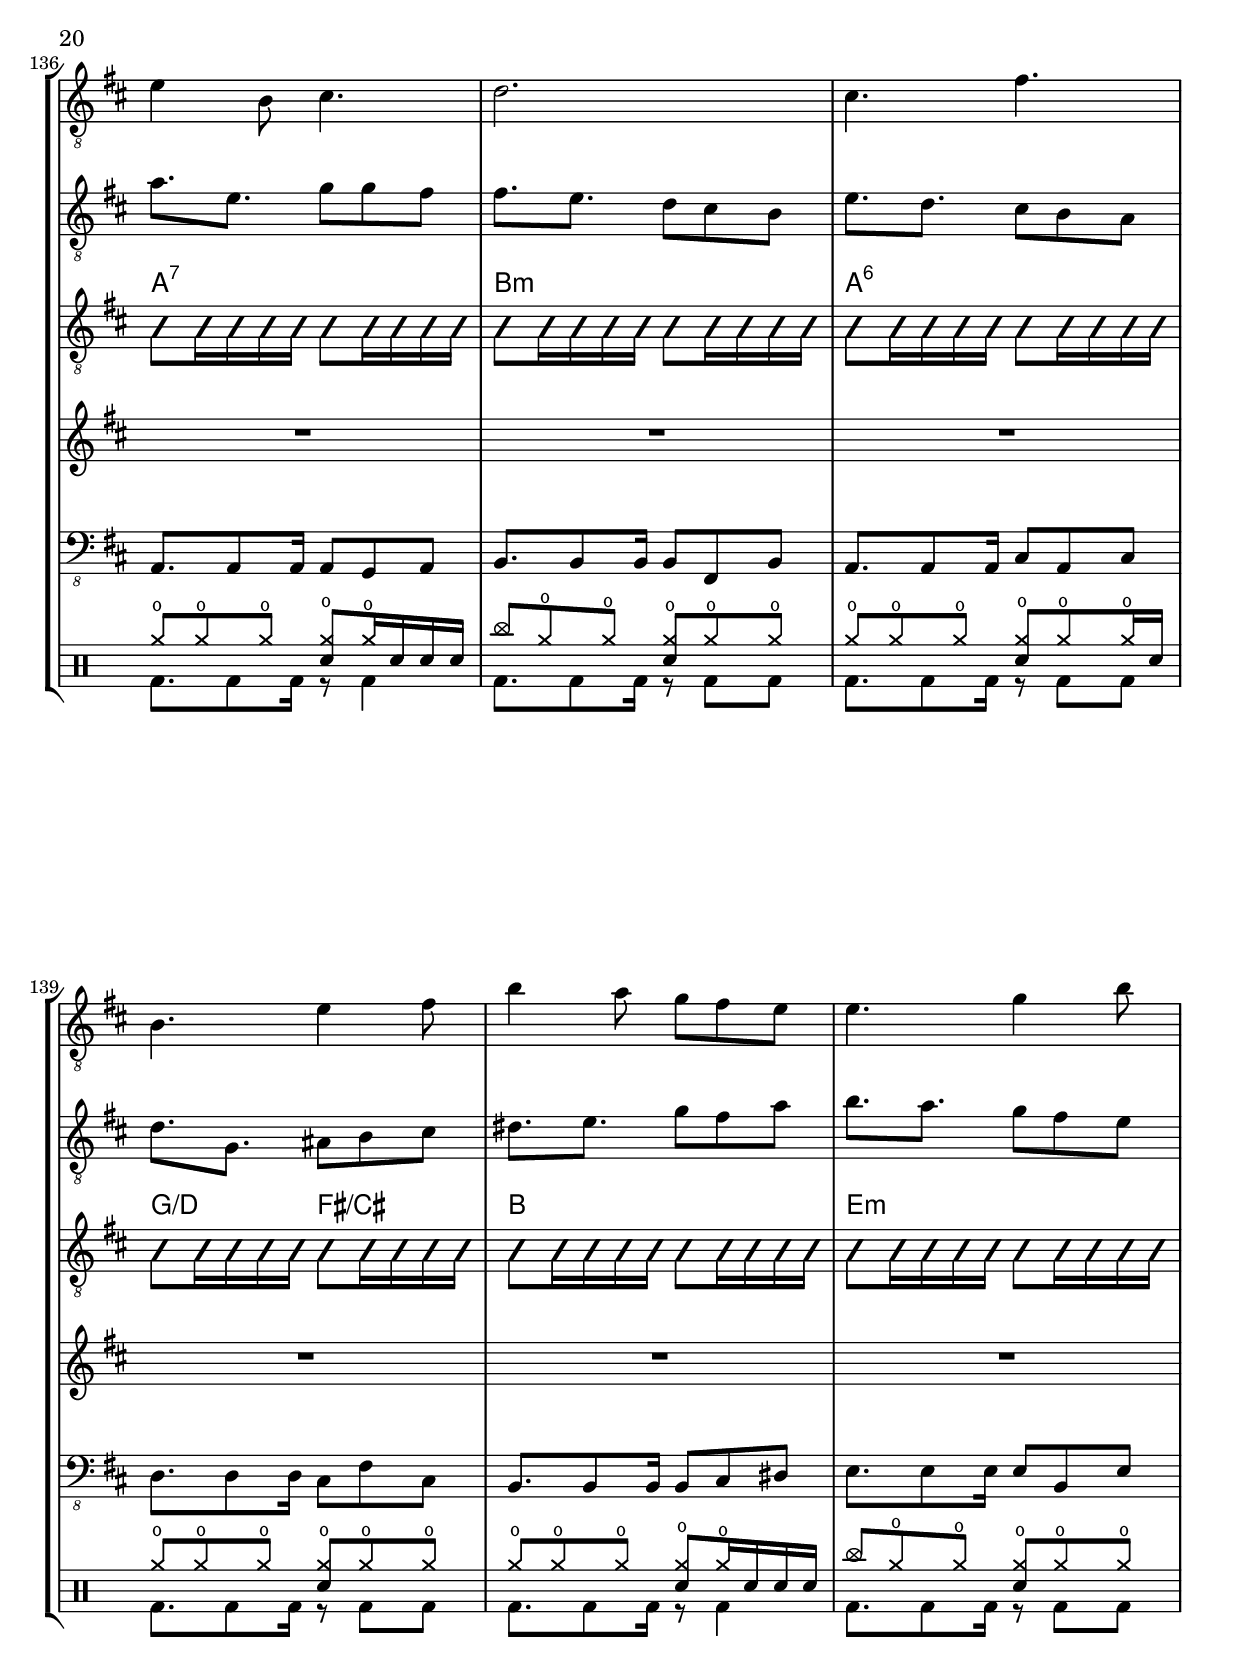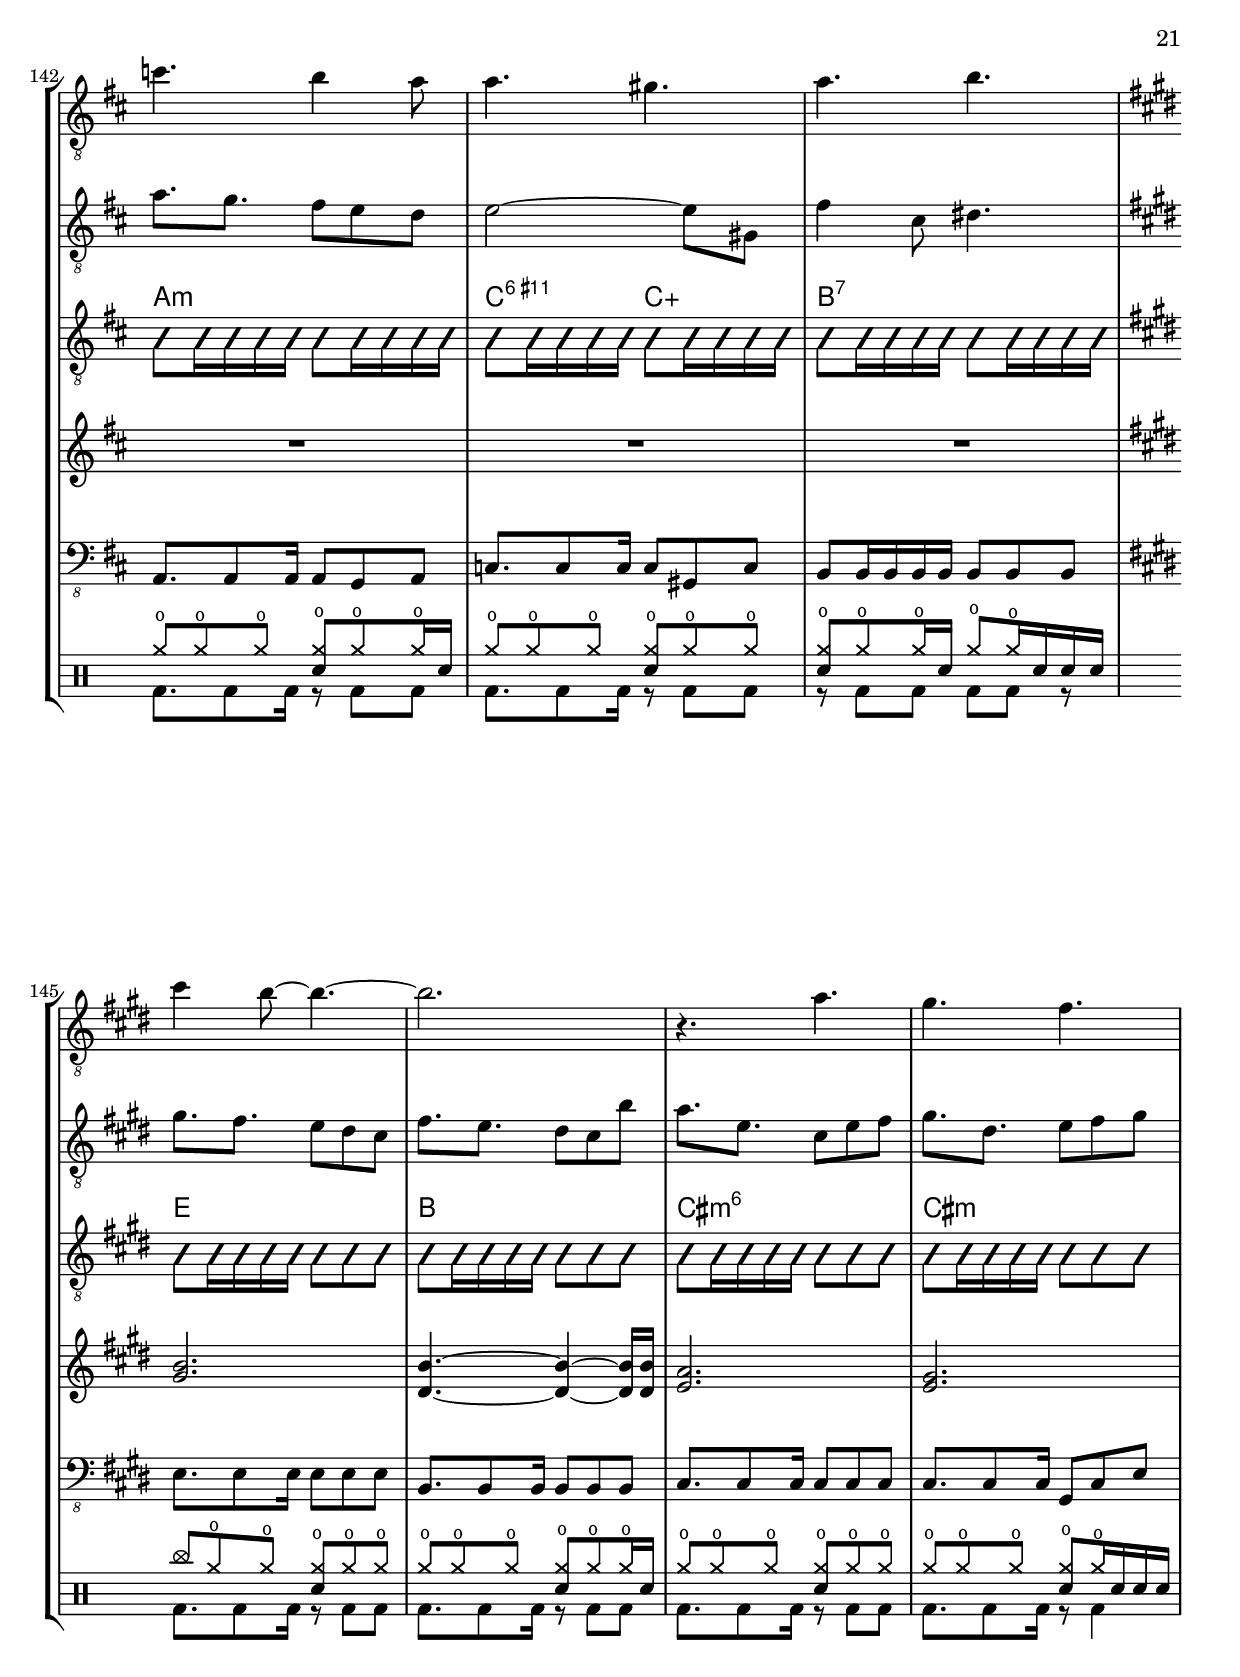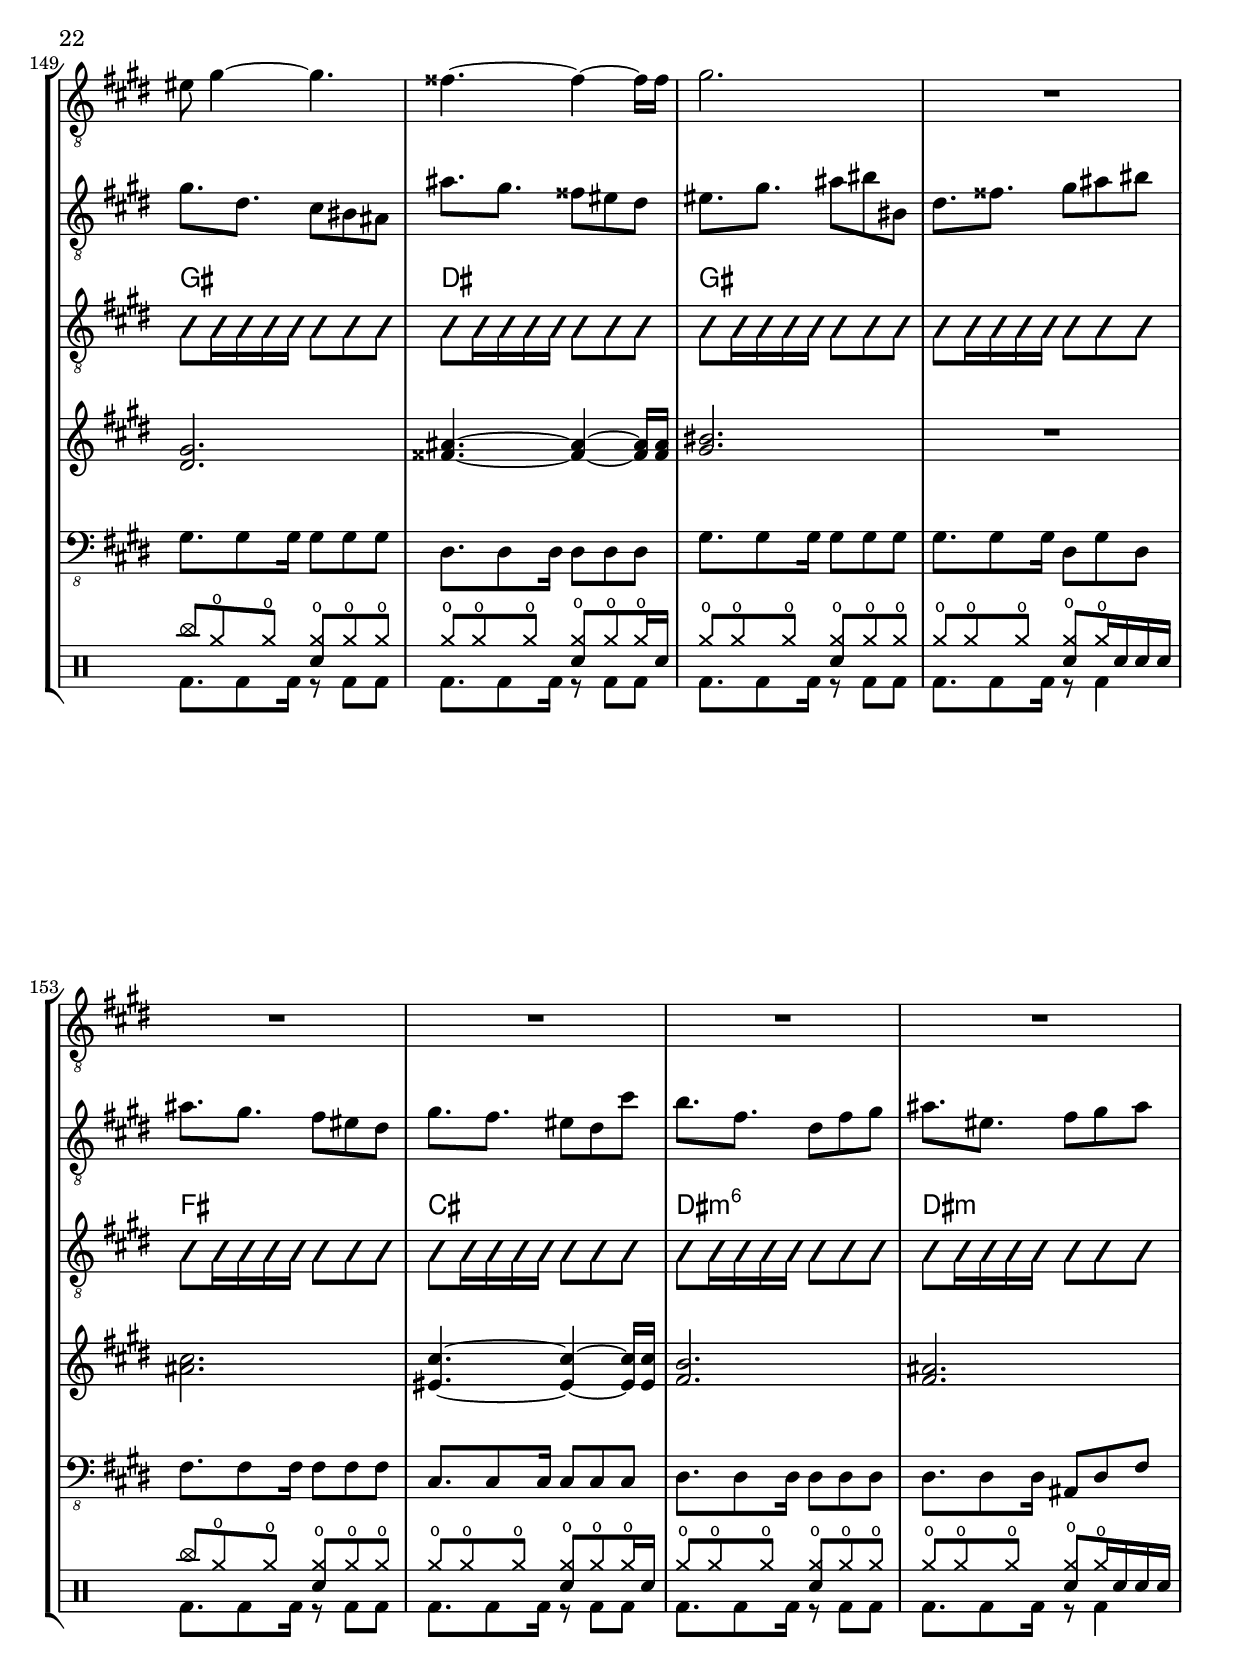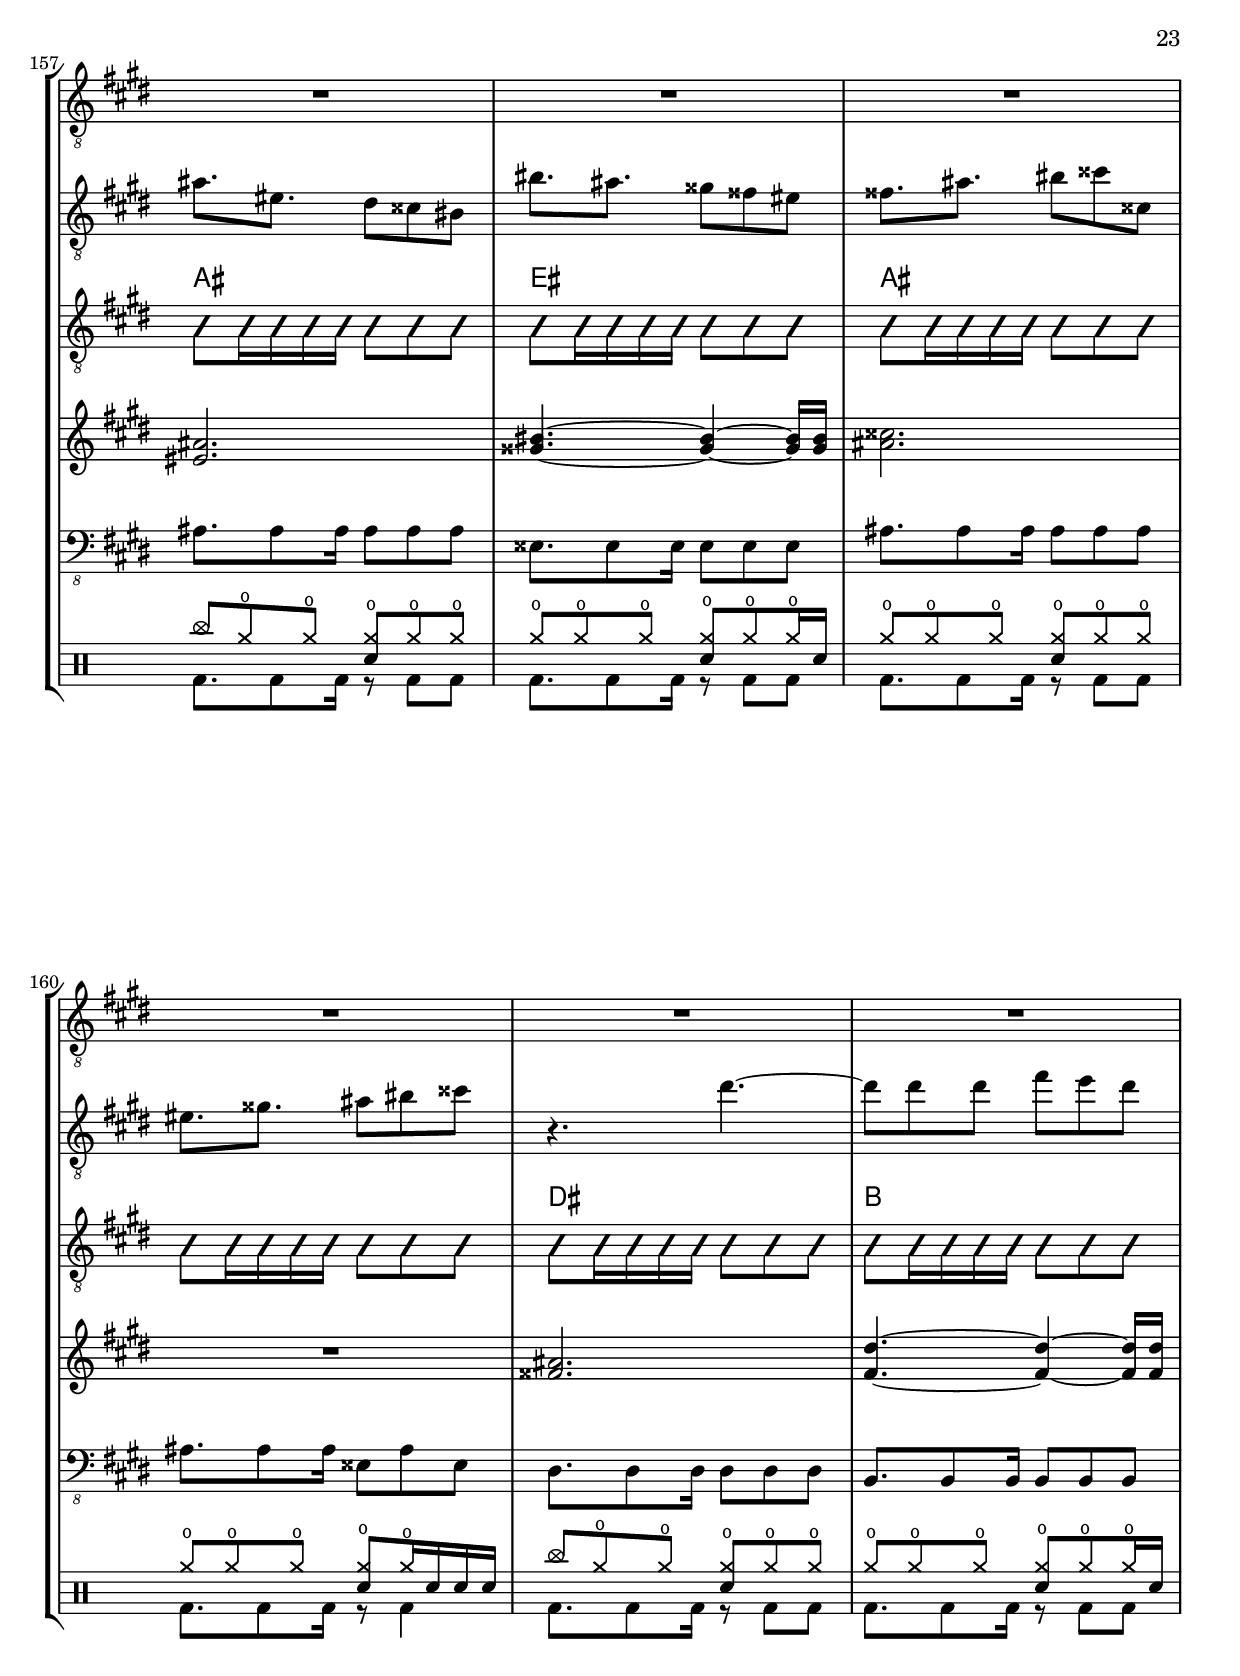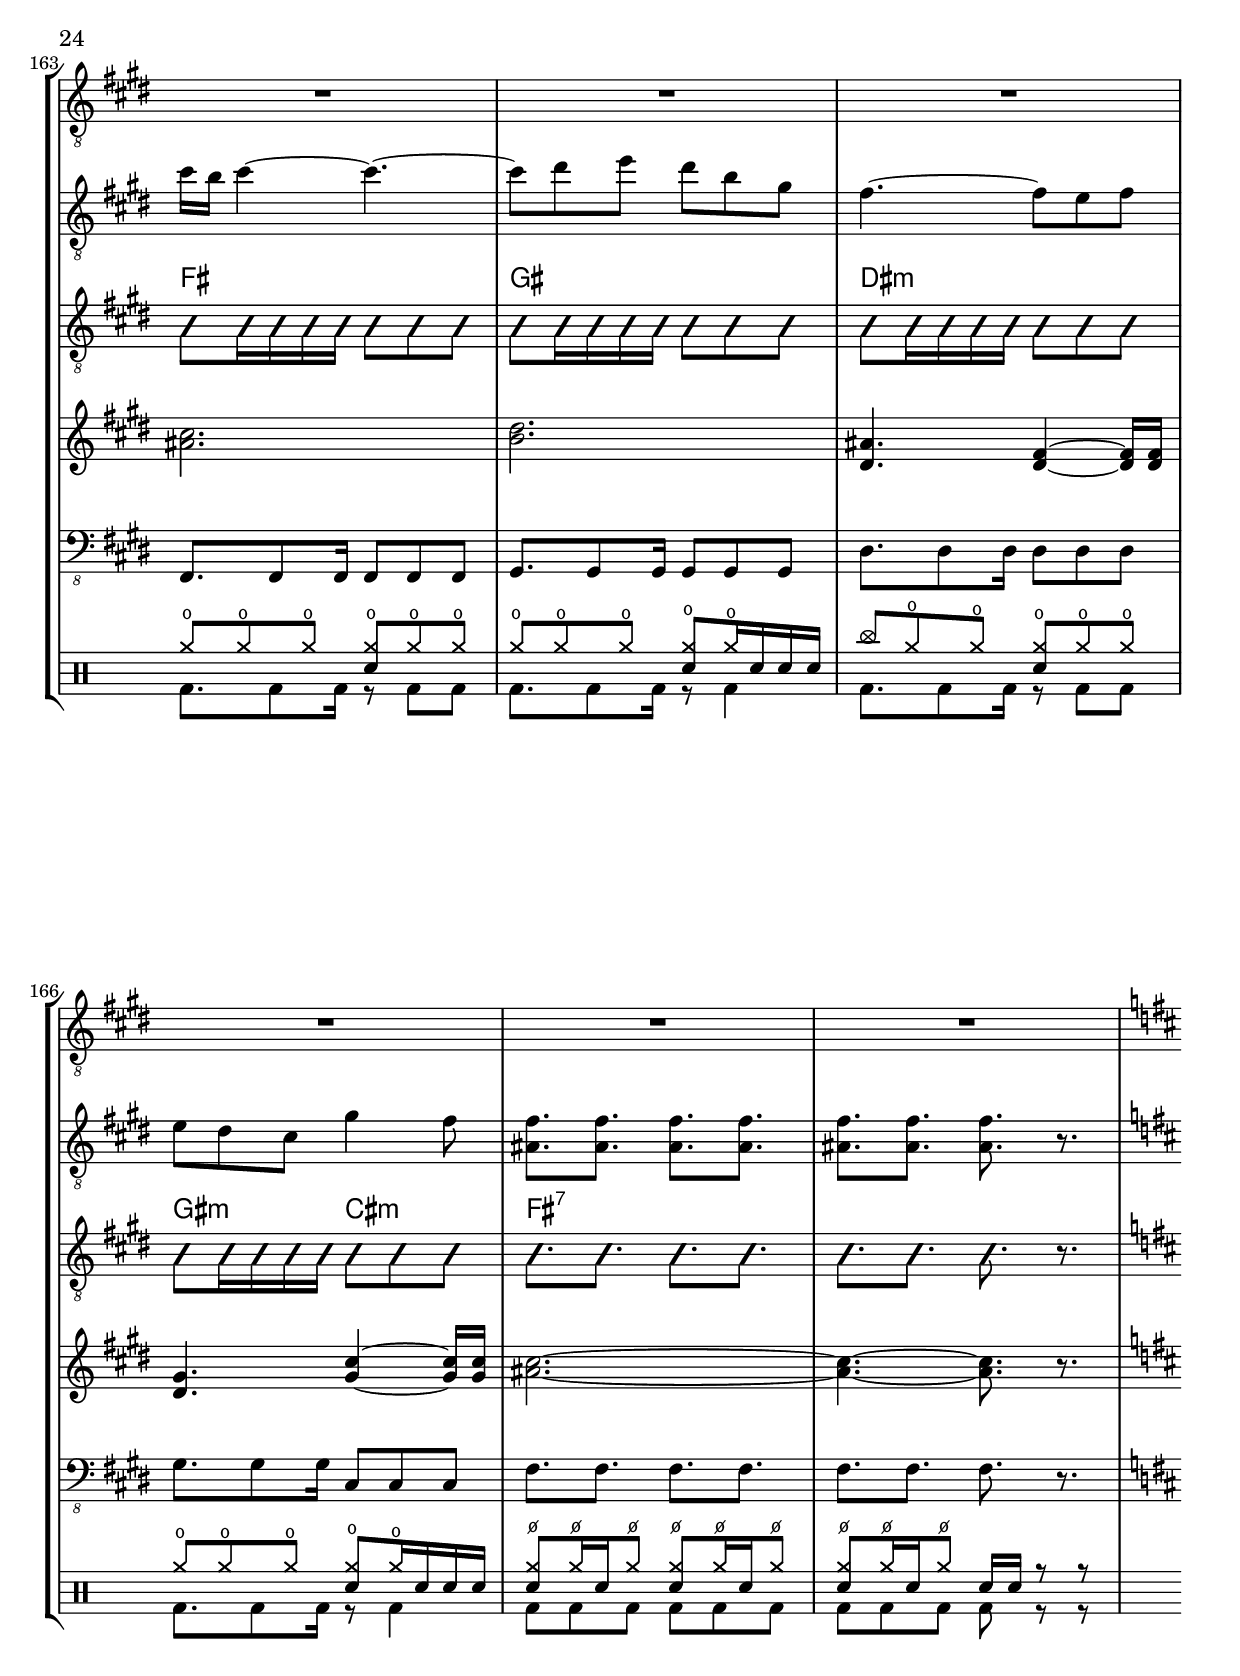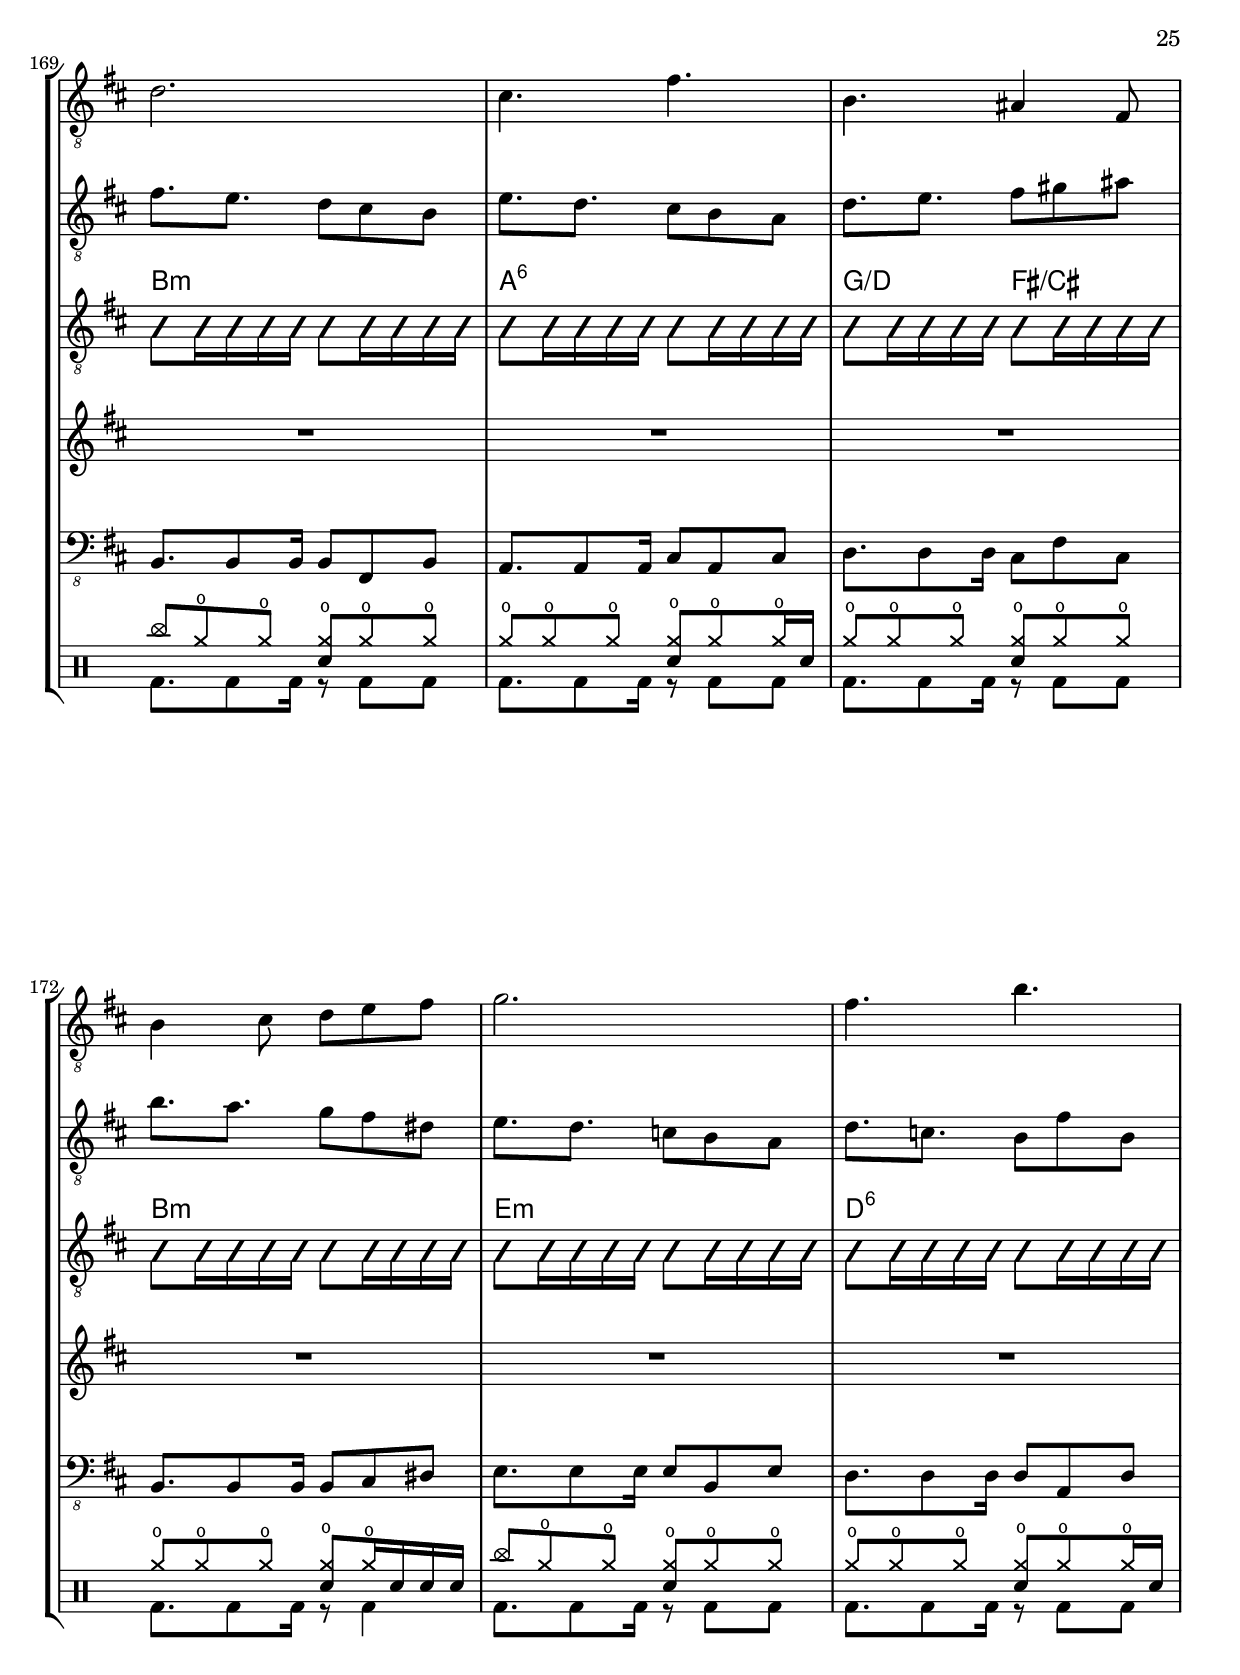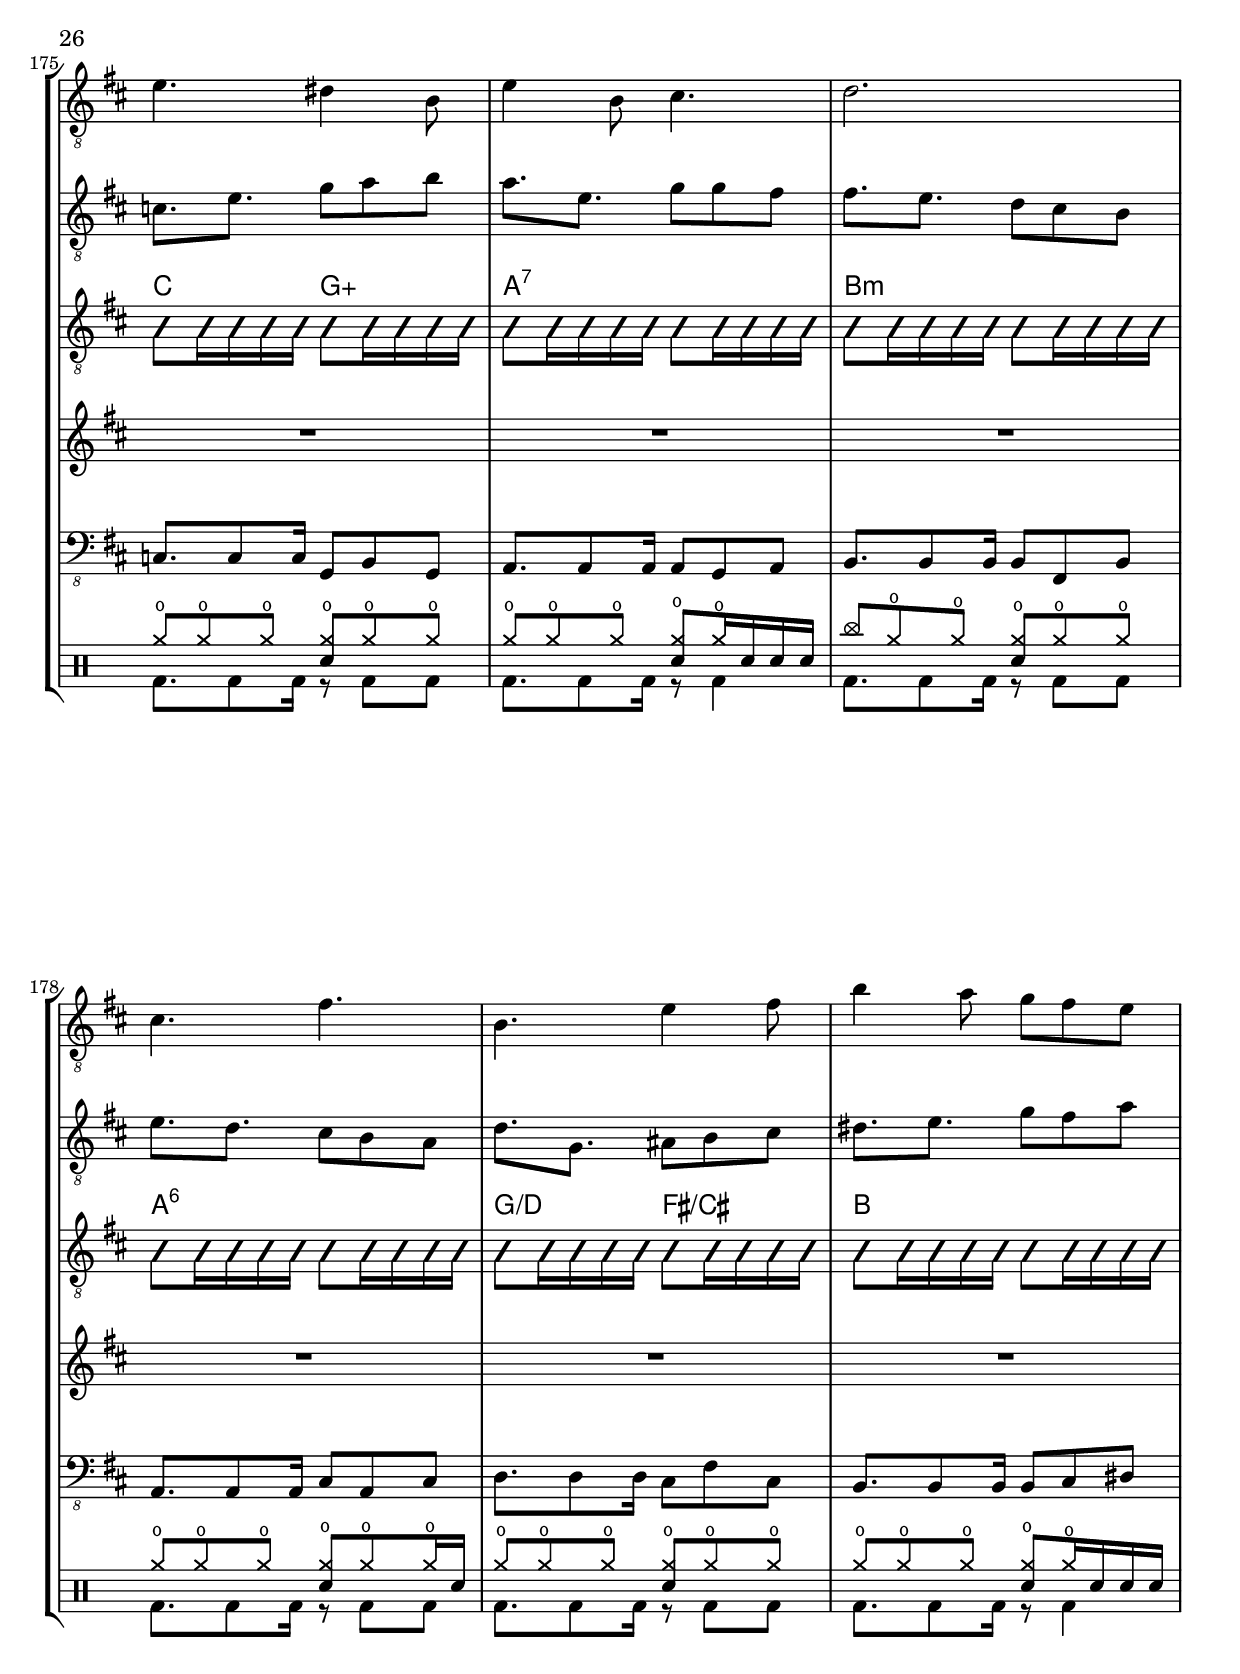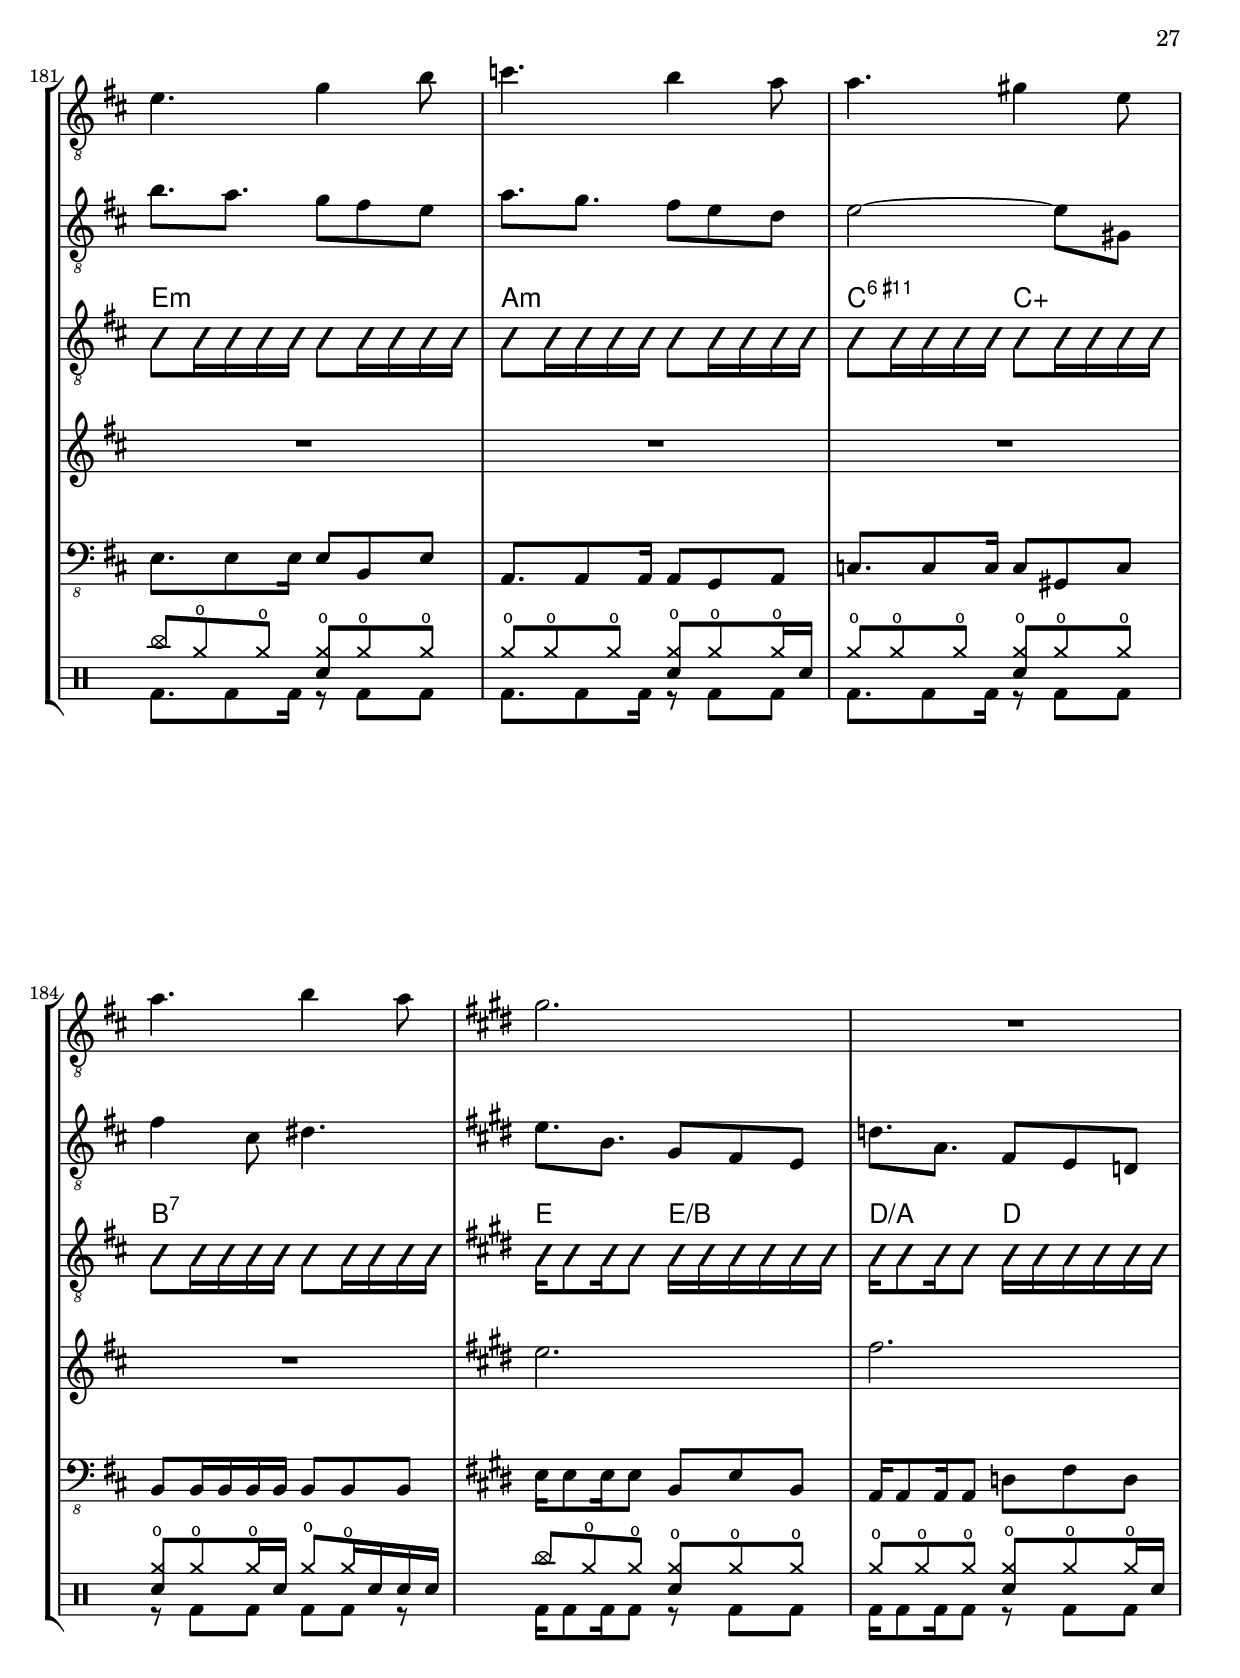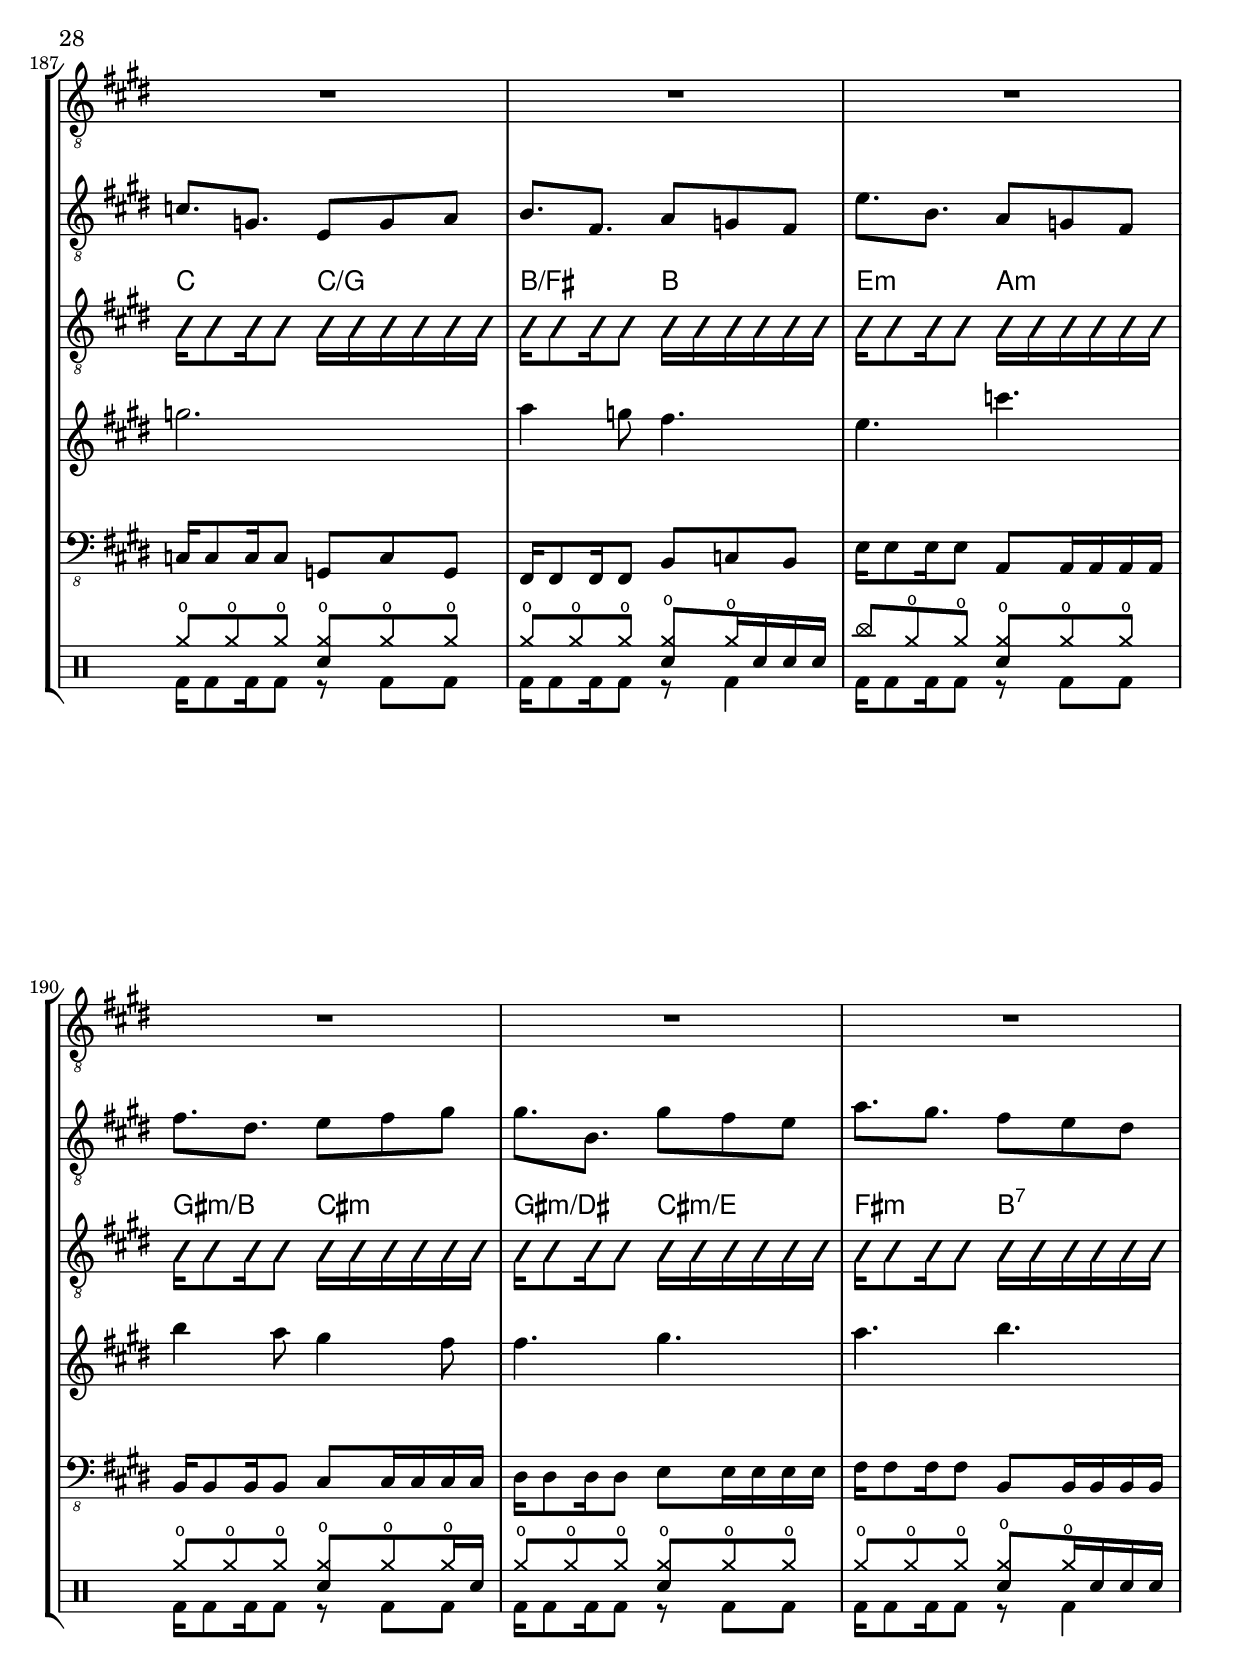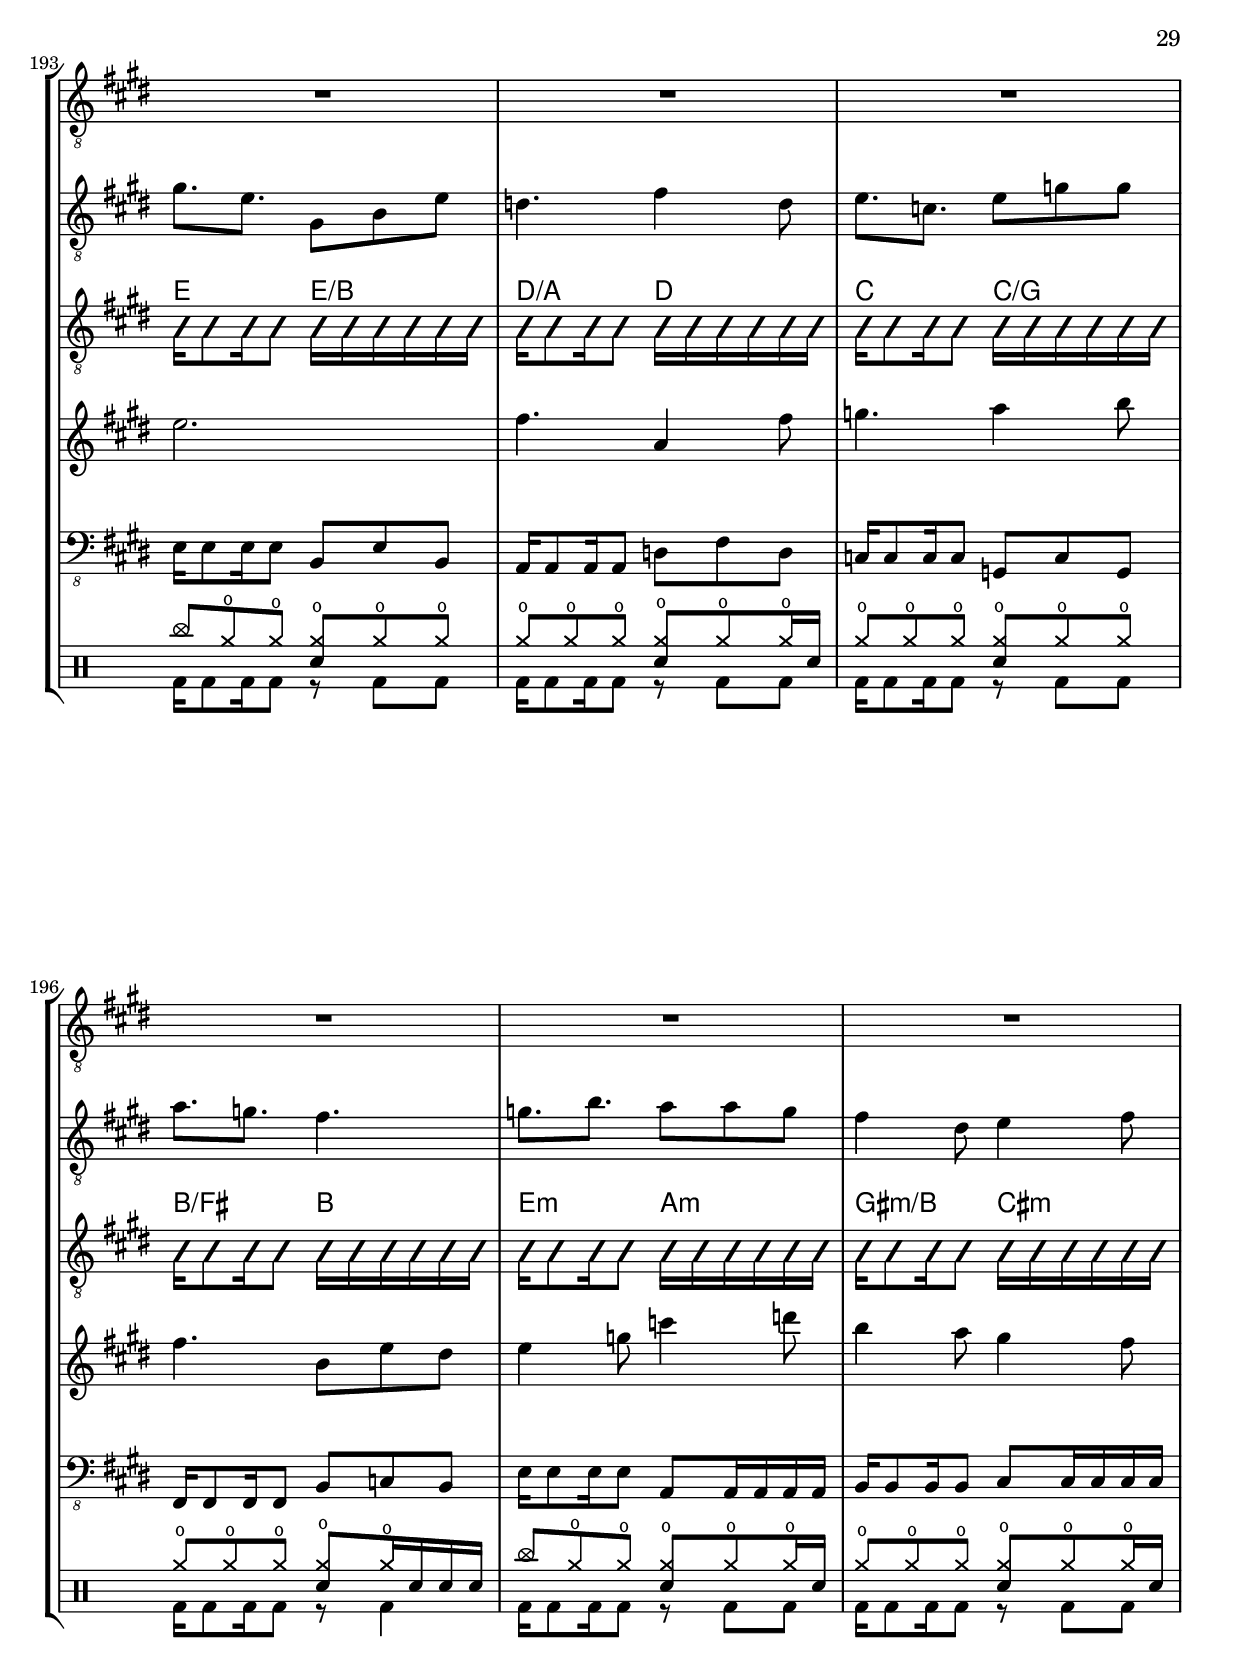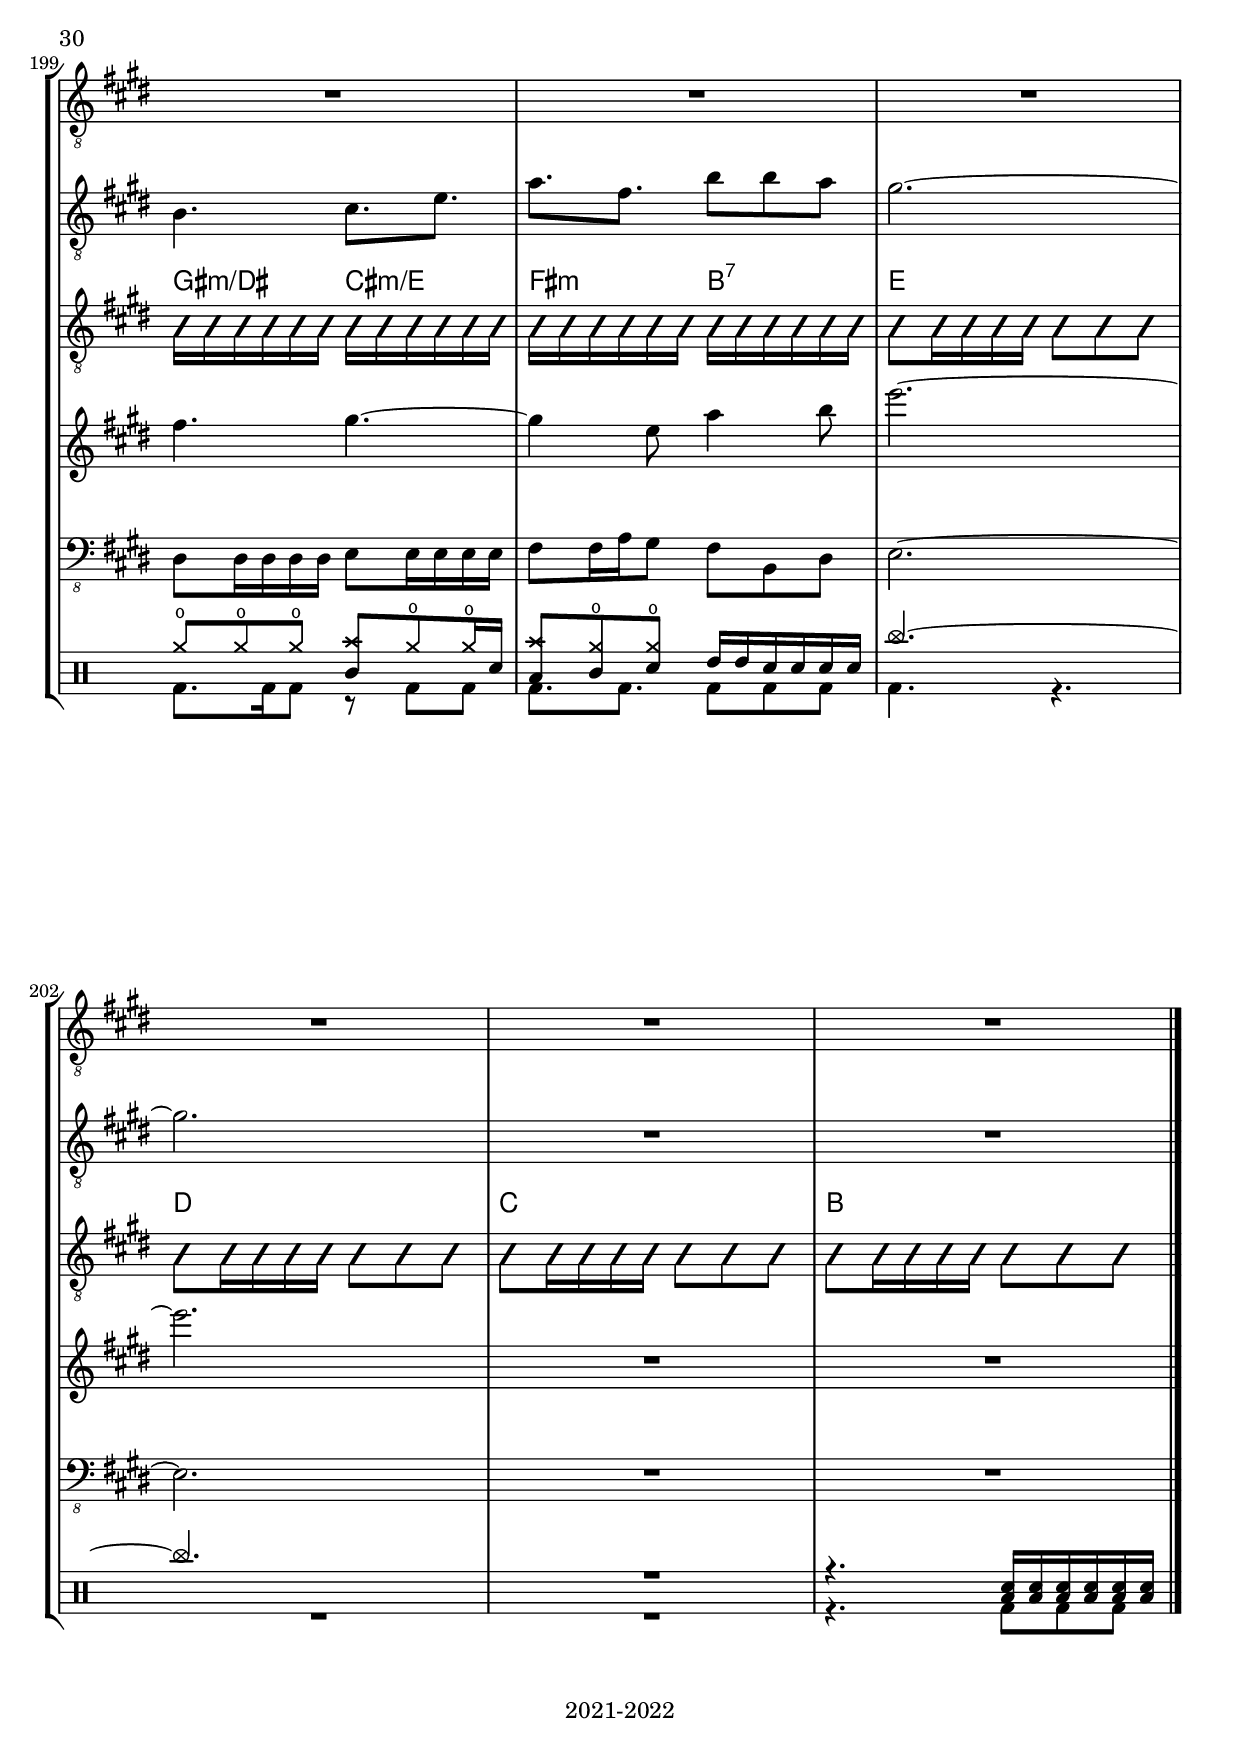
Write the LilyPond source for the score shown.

\version "2.23.6"
\header {
  title = "Modal 3 Beat"
  composer = "Katsuhiko Matsuhisa"
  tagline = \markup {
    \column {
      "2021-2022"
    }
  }
}

% よくある日本のバンドスコアの形式に再定義
#(define mydrums '(
    (crashcymbal xcircle #f 7)
    (ridecymbal cross #f 6)
    (hihat cross #f 5)
    (closedhihat cross stopped 5)
    (openhihat cross open 5)
    (halfopenhihat cross halfopen 5)
    (snare default #f 1)
    (hightom default #f 3)
    (himidtom default #f 2)
    (lowmidtom default #f 0)
    (lowtom default #f -1)
    (bassdrum default #f -3)
  )
)

global = { \time 6/8 }

vocal_intro_tachet = {
    R2. R2. R2. R2.
    R2. R2. R2. R2.

    R2. R2. R2. R2. R2. R2. R2. R2.
    R2. R2. R2. R2.
}

vocal_A = \relative c' {
    cis8. b8. a8 gis8 fis8 cis2.

    b'8. a8. gis8 fis8 e8 fis2.

    d'8. cis8. b8 a8 gis8 
    d'8. cis8. b8 a8 gis8 

    cis8. b8. a8 gis8 fis8 cis2.

    b'8. a8. gis8 fis8 gis8
    a8. gis8. fis8 e8 dis8
    gis8. dis8. fis8 e8 dis8 cis2.
}

vocal_inter_A_tachet = {
    R2. R2. R2. R2. 
}  

vocal_AA = {
    \vocal_A
    \relative c' {
        d8. cis8. b8 a8 b8
        cis8. b8. a8 gis8 fis8
        b8. fis8. gis8 a8 b8 cis2.
    }
}

vocal_B  = \relative c' {
    r4. dis4. cis4. dis8 fis4 fis16 cis16 cis8~2 r8 b8 ais8 b8 cis8 ais8

    r4. gis'4. fis4. gis8 b4  ais16 eis16 eis8~2 r8 d8 c8 d4 ees8
}

vocal_BB = \relative c' {
    r4. g'4.  f4.   g8   aes4 g16    f16  ees8~2 r8 f8 ges8 f8 des8 bes8  
}

vocal_BBB = \relative c' {
    aes4. aes4. bes4. ces4. des2.~2 r4
}

vocal_hook = \relative c' {
    d2. cis4. fis4. b,4. ais4 fis8  b4 cis8 d8 e8 fis8
    g2. fis4. b4.   e,4. dis4 b8    e4 b8 cis4.

    d2. cis4. fis4. b,4. e4 fis8  b4 a8 g8 fis8 e8
    e4. g4 b8 c4. b4 a8 a4. gis4 e8 a4. b4 a8
}

% 2nd verseで次に繋ぐための変化
vocal_hook_var = \relative c' {
    d2. cis4. fis4. b,4. ais4 fis8  b4 cis8 d8 e8 fis8
    g2. fis4. b4.   e,4. dis4 b8    e4 b8 cis4.

    d2. cis4. fis4. b,4. e4 fis8  b4 a8 g8 fis8 e8
    e4. g4 b8 c4. b4 a8 a4. gis4. a4. b4. % ちょっと違う
}

vocal_inter_hook = \relative c' {
    gis'2. R2. R2. R2. R2. R2. R2. R2. 
}

vocal_interinter_tachet = {
    R2. R2. R2. R2.
}

% ブルックナーパート
vocal_bruckner = \relative c'' {
    cis4 b8~4.~2. r4. a4. gis4. fis4. 
    eis8 gis4~4. fisis4.~4~16 16 gis2. R2.

    R2. R2. R2. R2. R2. R2. R2. R2.
    R2. R2. R2. R2. R2. R2. R2. R2.
}

vocal_last_tachet_to_coda = \relative c'' {
    gis2. R2. R2. R2. R2. R2. R2. R2. 
    R2. R2. R2. R2. R2. R2. R2. R2. 
    R2. R2. R2. R2. 
}

voc_melo = {
  \global
  \clef "treble_8"
  {
    \key fis \minor
    \vocal_intro_tachet %intro
    \vocal_A
    \vocal_inter_A_tachet
    \vocal_AA
    \key fis \major
    \vocal_B
    \key ees \major
    \vocal_BB
    \key ces \major
    \vocal_BBB
    \key b \minor
    \vocal_hook
    \key e \major
    \vocal_inter_hook
    \vocal_interinter_tachet
    \key fis \minor %2nd verse
    \vocal_AA % Aメロ繰り返さない
    \key fis \major
    \vocal_B
    \key ees \major
    \vocal_BB
    \key ces \major
    \vocal_BBB
    \key b \minor
    \vocal_hook_var 
    % ブルックナー
    \key e \major
    \vocal_bruckner
    % サビ繰り返し
    \key b \minor
    \vocal_hook
    \key e \major
    \vocal_last_tachet_to_coda
    % リフ休み
    % coda 休み
    \bar "|."
  }
}

% イントロのデュエット
guitar_melo_intro_one = \relative c' {
    fis8. cis8. ais8 gis8 fis8 e4. e8. b'8.
    d8.   a8.   fis8 e8   d8   cis8. eis8. gis8 b8 cis8
    fis8. cis8. fis8 b8   fis'8 eis8 cis8 ais8 fis'8 dis8 ais8
    gis'8. b8.~4.~2.
}

% イントロの合奏メロ
guitar_melo_intro_two = \relative c' {
    fis8. cis8. ais8 gis8 fis8 
    e'8. b8.     gis8 fis8 e8
    d'8. a8.     fis8 a8 b8
    cis8. gis8.  b8 a8 gis8

    fis'8. cis8. b8 a8 gis8
    gis'8. eis8. fis8 gis8 ais8
    ais8. cis,8. ais'8 gis8 fis8
    b8. ais8. gis8 fis8 eis8

    fis2.~2. R2. R2.
}

% ここから本体
guitar_melo_A = \relative c' {
    R2. R2. R2. R2. R2. R2. 
    R2. fis8. cis8. a8 gis8 fis8~4. r4. R2. R2.
    gis8. b8. cis8 dis8 eis8
}

guitar_melo_inter_A = \relative c' {
    fis8. cis8. ais8 gis8 fis8 
    e'8. b8.     gis8 fis8 e8
    d'8. a8.     fis8 a8 b8
    cis8. gis8.  b8 a8 gis8
}

guitar_melo_AA = {
    \guitar_melo_A
    \relative c' {
        fis4. r4. R2. R2. cis8. b8. ais8 gis8 fis8
    }
}

% アルペジオを一時多声で書く
guitar_melo_B = {
    <<
        \new Voice{\voiceOne \relative c' {r8 fis,4~4. r8 ais4~4. r8 cis4~4. }}
        \new Voice{\voiceTwo \relative c' {dis,2.      fis2.      ais2.      }}
    >> 
    \relative c' {cis16 gis'16 gis4~8 fis8 eis8}
    <<
        \new Voice{\voiceOne \relative c' {dis8 gis,4~4. r8 b4~4. r8 cisis4~4. }}
        \new Voice{\voiceTwo \relative c' {dis,2.        gis2.       ais2.      }}
    >> 
    \relative c' {cisis16 gis'16 gis4~8 g8 f8}
}

guitar_melo_BB = {
    <<
        \new Voice{\voiceOne \relative c' {ees8 g,4~4. r8 aes4~4. r8 ces4~4. }}
        \new Voice{\voiceTwo \relative c' {ees,2.      f2.      aes2.      }}
    >> 
    \relative c' {r8 des ees f ges bes,}
}

guitar_melo_BBB = \relative c' {
    ces2 bes8 ees8 fes8 ees8 des8 aes'4 ges8
    <bes, ges'>8. 8. 8. 8. 8. 8. 8. r8.
}

guitar_melo_hook = \relative c' {
    fis8. e8. d8 cis8 b8    e8. d8. cis8 b8 a8
    d8. e8. fis8 gis8 ais8  b8. a8. g8  fis8 dis8
    e8. d8. c8 b8 a8        d8. c8. b8 fis'8 b,8
    c8. e8. g8 a8 b8        a8. e8. g8 g8  fis8

    fis8. e8. d8 cis8 b8    e8. d8. cis8 b8 a8
    d8.   g,8. ais8 b8 cis8 dis8. e8. g8 fis8 a8
    b8.  a8.  g8 fis8 e8    a8. g8. fis8 e8 d8
    e2~8 gis,8              fis'4 cis8 dis4.
}

guitar_melo_hook_inter = \relative c' {
    gis'8. e8. gis,8 b8 e8  d4. fis4 d8
    e8. c8. e8 g8 g8        a8. g8.  fis4.
    g8. b8. a8 a8 g8        fis4 dis8 e4 fis8
    b,4. cis8. e8.          a8. fis8. b8 b8 a8
}

guitar_melo_interinter = \relative c' {
    gis'2.~2. R2. R2.
}

% ブルックナーパート(調号変えずに強行するのでダブルシャープがすごいことになる)

guitar_melo_bruckner =  \relative c' {
    gis'8. fis8. e8 dis8 cis8
    fis8. e8. dis8 cis8 b'8
    a8. e8. cis8 e8 fis8
    gis8. dis8. e8 fis8 gis8

    gis8. dis8. cis8 bis8 ais8
    ais'8. gis8. fisis8 eis8 dis8
    eis8. gis8. ais8 bis8 bis,8
    dis8. fisis8. gis8 ais8 bis8

    ais8. gis8. fis8 eis8 dis8
    gis8. fis8. eis8 dis8 cis'8
    b8. fis8. dis8 fis8 gis8
    ais8. eis8. fis8 gis8 ais8

    ais8. eis8. dis8 cisis8 bis8
    bis'8. ais8. gisis8 fisis8 eis8
    fisis8. ais8. bis8 cisis8 cisis,8
    eis8. gisis8. ais8 bis8 cisis8

    r4. dis4.~8 8 8  fis8 e8 dis8
    cis16 b16 cis4~4.~8 dis8 e8 dis8 b8 gis8
    fis4.~8 e8 fis8 e8 dis8 cis8 gis'4 fis8
    <fis ais,>8. 8. 8. 8. 8. 8. 8. r8.
}

guitar_melo_last = \relative c' {
    e8. b8. gis8 fis8 e8 
    d'8. a8.     fis8 e8 d8
    c'8. g8.     e8 g8 a8
    b8. fis8.  a8 g8 fis8

    e'8. b8. a8 g8 fis8
    fis'8. dis8. e8 fis8 gis8
    gis8. b,8. gis'8 fis8 e8
    a8. gis8. fis8 e8 dis8

    gis8. e8. gis,8 b8 e8  d4. fis4 d8
    e8. c8. e8 g8 g8        a8. g8.  fis4.
    g8. b8. a8 a8 g8        fis4 dis8 e4 fis8
    b,4. cis8. e8.          a8. fis8. b8 b8 a8

    gis2.~2. R2. R2.
}

guitar_melo = {
  \global
  \clef "treble_8"
  {
    \key fis \minor
    \guitar_melo_intro_one % intro
    \guitar_melo_intro_two % intro
    \guitar_melo_A
    \guitar_melo_inter_A
    \guitar_melo_AA
    \key fis \major
    \guitar_melo_B
    \key ees \major
    \guitar_melo_BB
    \key ces \major
    \guitar_melo_BBB
    \key b \minor
    \guitar_melo_hook
    \key e \major
    \guitar_melo_hook_inter
    \guitar_melo_interinter
    \key fis \minor % 2nd verse
    \guitar_melo_AA
    \key fis \major
    \guitar_melo_B
    \key ees \major
    \guitar_melo_BB
    \key ces \major
    \guitar_melo_BBB
    \key b \minor
    \guitar_melo_hook
    % ブルックナーパート
    \key e \major
    \guitar_melo_bruckner
    % サビ繰り返し
    \key b \minor
    \guitar_melo_hook
    \key e \major
    \guitar_melo_last
    % リフを冒頭の転調verと1verseの直後verで二回やる。
    % coda 休み
    \bar "|."
  }
}

chordnames_intro = \chordmode {
    s2. s2. s2. s2. s2. s2. s2. s2. 
    fis4. fis4./cis e4./b e4. d4. d4./a cis4./gis cis4.
    fis4.:m b4.:m ais4.:m/cis dis4.:m ais4.:m/eis dis4.:m/fis gis4.:m cis4.
    fis2. e2. d2.  cis2.
}


chordnames_A = \chordmode {
    fis2.:m s2. d2. s2. 
    b2.:m gis2.:dim cis2. fis2.:m
    b2.:m fis2.:m gis2. cis2.
}

chordnames_inter_A  = \chordmode {
    fis4. fis4./cis e4./b e4. d4. d4./a cis4./gis cis4.
}

chordnames_AA = {
    \chordnames_A
    \chordmode {
        b2.:m fis2.:m gis2.:dim fis2./ais
    }
}

chordnames_B = \chordmode {
    b2. s2. cis2. s2. gis2.:m s2. ais2. s2.
    c2.:m bes2./d aes2.:m/ees ges2.
    aes2.:m des2.:m ges2.:7 s2.
}
chordnames_hook = \chordmode {
    b2.:m a2.:6 g4./d fis4./cis b2.:m
    e2.:m d2.:6 c4.   g4.:aug   a2.:7
    b2.:m a2.:6 g4./d fis4./cis b2.
    e2.:m a2.:m c4.:6.11+ c4.:aug b2.:7
}

chordnames_hook_inter = \chordmode {
    e4. e4./b  d4./a d4.
    c4. c4./g  b4./fis b4.
    e4.:m a4.:m
    gis4.:m/b cis4.:m
    gis4.:m/dis cis4.:m/e
    fis4.:m  b4.:7
}

chordnames_interinter = \chordmode {
    e2. s2. d2. cis2.:7
}

% ブルックナーパート
chordnames_bruckner = \chordmode {
    e2. b2. cis2.:m6 cis2.:m
    gis2. dis2. gis2. s2.
    fis2. cis2. dis2.:m6 dis2.:m
    ais2. eis2. ais2. s2.
    dis2. b2. fis2. gis2.
    dis2.:m gis4.:m cis4.:m fis2.:7 s2. 
}

% ラスト
chordnames_last = {
    \chordnames_hook_inter
    \chordnames_hook_inter
        \chordmode {
        e2. d2. c2. b2.
    }
}
 
chordnames = {
  \chordnames_intro %intro
  \chordnames_A
  \chordnames_inter_A
  \chordnames_AA
  \chordnames_B
  \chordnames_hook
  \chordnames_hook_inter
  \chordnames_interinter
  % 2nd verse
  \chordnames_AA
  \chordnames_B
  \chordnames_hook
  % ブルックナー
  \chordnames_bruckner
  % サビ繰り返し
  \chordnames_hook
  \chordnames_last
  % リフ2回繰り返し
  % coda
  \bar "|."
}

sl = {
  \override NoteHead.style = #'slash
}
nsl = {
  \revert NoteHead.style
}
% イントロのデュエット
guitar_chord_intro_one = \relative c' {
  R2. r8 e8 b8 gis8 fis8 e8
  d4. d8. fis8. r8 cis'8 gis8 b8 gis8 eis8
  fis8 cis8 a8 fis'8 d8 b8 cis8 eis8 ais8 dis,8 fis8 ais8
  b8 fis8 cis'8 eis4.~2.
}

% イントロのコードダミー
guitar_chord_intro_two = {
    \sl
    b16 8 16 8 16 16 16 16 16 16
    16 8 16 8 16 16 16 16 16 16
    16 8 16 8 16 16 16 16 16 16
    16 8 16 8 16 16 16 16 16 16
    \nsl
    \sl
    b16 8 16 8 16 16 16 16 16 16
    16 8 16 8 16 16 16 16 16 16
    16 8 16 8 16 16 16 16 16 16
    16 8 16 8 16 16 16 16 16 16
    \nsl
    \sl
    b8 16 16 16 16 8 8 8
    b8 16 16 16 16 8 8 8
    b8 16 16 16 16 8 8 8
    b8 16 16 16 16 8 8 8
    \nsl
}

% ここから本編
guitar_chord_A  = \relative c' {
    r4. <a fis'>4.
    r4. <a fis'>4.
    r4. <fis d'>4.
    r4. <fis d'>4.
    r4. <d b'>4.
    r4. <d b'>4.
    r4. <eis b'>4.
    <fis a>2.
    r4. <d b'>4.
    r4. <fis a>4.
    r4. <fis bis>4.
    <eis cis'>2.
}

guitar_chord_inter_A_dummy = \relative c'{
    \sl
    b16 8 16 8 16 16 16 16 16 16
    16 8 16 8 16 16 16 16 16 16
    16 8 16 8 16 16 16 16 16 16
    16 8 16 8 16 16 16 16 16 16
    \nsl
}

guitar_chord_AA = {
    \guitar_chord_A
    \relative c' {
        r4. <d, b'>4.
        r4. <fis a>4.
        r4. <d gis>4.
        <cis ais'>4. 
    }
    \sl 
        b8 8 8
    \nsl
}

guitar_chord_B_dummy = {
  \sl
  b4. 8 8 8
  b4. 8 8 8
  b4. 8 8 8
  b4. 8 8 8
  b4. 8 8 8
  b4. 8 8 8
  b4. 8 8 8
  b4. 8 8 8
  \nsl
}
guitar_chord_BB_dummy = {
  \sl
  bes4. 8 8 8
  4. 8 8 8
  4. 8 8 8
  4. 8 8 8
  \nsl  
}
guitar_chord_BBB_dummy = {
  \sl
  bes4. 8 8 8
  4. 8 8 8
  8. 8. 8. 8.
  8. 8. 8. r8.
  \nsl 
}

guitar_chord_hook_dummy = {
  \sl
  b8 16 16 16 16 b8 16 16 16 16
  b8 16 16 16 16 b8 16 16 16 16
  b8 16 16 16 16 b8 16 16 16 16
  b8 16 16 16 16 b8 16 16 16 16
  b8 16 16 16 16 b8 16 16 16 16
  b8 16 16 16 16 b8 16 16 16 16
  b8 16 16 16 16 b8 16 16 16 16
  b8 16 16 16 16 b8 16 16 16 16
  b8 16 16 16 16 b8 16 16 16 16
  b8 16 16 16 16 b8 16 16 16 16
  b8 16 16 16 16 b8 16 16 16 16
  b8 16 16 16 16 b8 16 16 16 16
  b8 16 16 16 16 b8 16 16 16 16
  b8 16 16 16 16 b8 16 16 16 16
  b8 16 16 16 16 b8 16 16 16 16
  b8 16 16 16 16 b8 16 16 16 16
  \nsl
}

guitar_chord_hook_inter_dummy = {
  \sl
  b16 8 16 8 16 16 16 16 16 16
  b16 8 16 8 16 16 16 16 16 16
  b16 8 16 8 16 16 16 16 16 16
  b16 8 16 8 16 16 16 16 16 16
  b16 8 16 8 16 16 16 16 16 16
  b16 8 16 8 16 16 16 16 16 16
  16 16 16 16 16 16 16 16 16 16 16 16
  16 16 16 16 16 16 16 16 16 16 16 16
  \nsl
}

guitar_chord_interinter_dummy = {
  \sl
  b8 16 16 16 16 8 8 8
  b8 16 16 16 16 8 8 8
  b8 16 16 16 16 8 8 8
  b8 16 16 16 16 8 8 8
  \nsl
}

% ブルックナーパートダミー
guitar_chord_bruckner_dummy = {
  \sl
  b8 16 16 16 16 8 8 8
  b8 16 16 16 16 8 8 8
  b8 16 16 16 16 8 8 8
  b8 16 16 16 16 8 8 8

  b8 16 16 16 16 8 8 8
  b8 16 16 16 16 8 8 8
  b8 16 16 16 16 8 8 8
  b8 16 16 16 16 8 8 8

  b8 16 16 16 16 8 8 8
  b8 16 16 16 16 8 8 8
  b8 16 16 16 16 8 8 8
  b8 16 16 16 16 8 8 8

  b8 16 16 16 16 8 8 8
  b8 16 16 16 16 8 8 8
  b8 16 16 16 16 8 8 8
  b8 16 16 16 16 8 8 8

  b8 16 16 16 16 8 8 8
  b8 16 16 16 16 8 8 8
  b8 16 16 16 16 8 8 8
  b8 16 16 16 16 8 8 8

  b8 16 16 16 16 8 8 8
  b8 16 16 16 16 8 8 8
  8. 8. 8. 8.
  8. 8. 8. r8.
  \nsl
}

% ラストダミー
guitar_chord_last_dummy = {
  \sl
  b16 8 16 8 16 16 16 16 16 16 % 最初は変奏しない
  b16 8 16 8 16 16 16 16 16 16
  b16 8 16 8 16 16 16 16 16 16
  b16 8 16 8 16 16 16 16 16 16
  b16 8 16 8 16 16 16 16 16 16
  b16 8 16 8 16 16 16 16 16 16
  b16 8 16 8 16 16 16 16 16 16
  b16 8 16 8 16 16 16 16 16 16

  b16 8 16 8 16 16 16 16 16 16
  b16 8 16 8 16 16 16 16 16 16
  b16 8 16 8 16 16 16 16 16 16
  b16 8 16 8 16 16 16 16 16 16
  b16 8 16 8 16 16 16 16 16 16
  b16 8 16 8 16 16 16 16 16 16
  16 16 16 16 16 16 16 16 16 16 16 16
  16 16 16 16 16 16 16 16 16 16 16 16

  b8 16 16 16 16 8 8 8
  b8 16 16 16 16 8 8 8
  b8 16 16 16 16 8 8 8
  b8 16 16 16 16 8 8 8
  \nsl
}

guitar_chord = {
  \global
  \clef "treble_8"
  \key fis \minor
  \guitar_chord_intro_one %intro
  \guitar_chord_intro_two %intro
  \guitar_chord_A
  \guitar_chord_inter_A_dummy
  \guitar_chord_AA
  \key fis \major
  \guitar_chord_B_dummy
  \key ees \major
  \guitar_chord_BB_dummy
  \key ces \major
  \guitar_chord_BBB_dummy
  \key b \minor
  \guitar_chord_hook_dummy
  \key e \major
  \guitar_chord_hook_inter_dummy
  \guitar_chord_interinter_dummy
  \key fis \minor % 2nd verse
  \guitar_chord_AA % Aメロ繰り返さない
  \key fis \major
  \guitar_chord_B_dummy
  \key ees \major
  \guitar_chord_BB_dummy
  \key ces \major
  \guitar_chord_BBB_dummy
  \key b \minor
  \guitar_chord_hook_dummy
  % ブルックナー
  \key e \major 
  \guitar_chord_bruckner_dummy 
  % サビ繰り返し
  \key b \minor
  \guitar_chord_hook_dummy
  \key e \major
  \guitar_chord_last_dummy
  % リフ二回(イントロと1verse直後)
  % coda
  \bar "|."
}

lead_intro_one_tachet = {
    R2. R2. R2. R2.
    R2. R2. R2. R2.
}

lead_intro_two = \relative c'' {
    fis2. gis2. a2. b4 a8 gis4.
    fis4. d'4. cis4 b8 ais4 gis8 gis4. ais4. b4. cis4.
    fis,2.~2. R2. R2.
}

lead_inter_A = \relative c'' {
    fis2. gis2. a2. b4 a8 gis4.
}


lead_A_tachet = {
    R2. R2. R2. R2.
    R2. R2. R2. R2.
    R2. R2. R2. R2.
}

lead_inter_A_tachet = {
    R2. R2. R2. R2.
}

lead_AA_tachet = {
    \lead_A_tachet
    \lead_inter_A_tachet
}

lead_B_tachet = {
    R2. R2. R2. R2. R2. R2. R2. R2.
}

lead_BB_tachet = {
    R2. R2. R2. R2.
}

lead_BBB_tachet = {
    R2. R2. R2. R2.
}

lead_hook_tachet = {
    R2. R2. R2. R2.
    R2. R2. R2. R2.
    R2. R2. R2. R2.
    R2. R2. R2. R2.
}

lead_hook_inter = \relative c'' {
    e2. fis4. a,4 fis'8 g4. a4 b8 fis4. b,8 e8 dis8
    e4 g8     c4  d8    b4  a8 gis4 fis8 fis4. gis4.~4 e8 a4 b8 
}

lead_interinter = \relative c'' {
    e'2.~2. R2. R2.
}

% ブルックナーパート
lead_bruckner = \relative c'' {
    <b gis>2. <b dis,>4.~4~16 16
    <a e>2. <gis e>2.
    <gis dis>2. <ais fisis>4.~4~16 16
    <bis gis>2. R2.

    <cis ais>2. <cis eis,>4.~4~16 16
    <b fis>2. <ais fis>2.
    <ais eis>2. <bis gisis>4.~4~16 16
    <cisis ais>2. R2.

    <ais fisis>2. <dis fis,>4.~4~16 16
    <cis ais>2. <b dis>2.
    <ais dis,>4. <fis dis>4~16 16
    <gis dis>4. <cis gis>4~16 16
    <cis ais>2.~4.~8. r8.
}

% ラスト
lead_last = \relative c'' {
    e2. fis2. g2. a4 g8 fis4.
    e4. c'4. b4 a8 gis4 fis8 fis4. gis4. a4. b4.
    
    e,2. fis4. a,4 fis'8 g4. a4 b8 fis4. b,8 e8 dis8
    e4 g8     c4  d8    b4  a8 gis4 fis8 fis4. gis4.~4 e8 a4 b8 

    e2.~2. R2. R2.
}

lead = {
  \global
  \clef "treble"
  \key fis \minor
  \lead_intro_one_tachet %intro
  \lead_intro_two %intro
  \lead_A_tachet
  \lead_inter_A
  \lead_AA_tachet
  \key fis \major
  \lead_B_tachet
  \key ees \major
  \lead_BB_tachet
  \key ces \major
  \lead_BBB_tachet
  \key b \minor
  \lead_hook_tachet
  \key e \major
  \lead_hook_inter
  \lead_interinter
  \key fis \minor % 2nd verse
  \lead_AA_tachet
  \key fis \major
  \lead_B_tachet
  \key ees \major
  \lead_BB_tachet
  \key ces \major
  \lead_BBB_tachet
  \key b \minor
  \lead_hook_tachet
  % ブルックナーパート
  \key e \major
  \lead_bruckner
  % サビ繰り返し
  \key b \minor
  \lead_hook_tachet
  \key e \major
  \lead_last
  % リフ2回
  % coda休み
  \bar "|."
}

bass_intro_one_tachet =  {
    R2. R2. R2. R2. R2. R2. R2. R2. 
}

bass_intro_two = \relative c, {
    fis16 8 16 8      cis8 fis8 cis8
    b16 8 16 8      e8 gis8 e8
    d16 8 16 8      a8 d8 a8
    gis16 8 16 8    cis8 d8 cis8

    fis16 8 16 8      b,8 16 16 16 16
    cis16 8 16 8      dis8 16 16 16 16
    eis16 8 16 8      fis8 16 16 16 16
    gis16 8 16 8      cis,8 16 16 16 16
    
    fis8. 8 16 8 8 8 e8. 8 16 8 8 8 d8. 8 16 8 8 8 cis8. 8 16 8 8 8
}

bass_A = \relative c, {
    fis2. fis8. gis8. a8 b8 cis8
    d2. d,8. e8. fis8 gis8 a8
    b2 d8 b8 gis2 a8 b8 cis4. cis,4. fis2.
    b2 a8 gis8 fis2 e8 fis8 gis4. bis4. cis2.
}

bass_inter_A  = \relative c, {
    fis16 8 16 8 cis8 fis8 cis8
    b16 8 16 8 e8 gis8 e8
    d16 8 16 8 a8 d8 a8
    gis16 8 16 8 cis8 d8 cis8
}

bass_AA = {
    \bass_A
    \relative c, {
        b'2 a8 gis8 fis2 e8 fis8 gis4. b4. ais4. ais,4.
    }
}

bass_B = \relative c, {
    b2 8 8 2 8 8 cis2 8 8 2 8 8 gis2 8 8 2 8 8 ais2 8 8 2 8 8 
}

bass_BB = \relative c, {
    c2 8 8 d2 8 8 ees2 8 8 ges,2 8 8
}

bass_BBB = \relative c, {
    aes2 8 8 des2 8 8 ges,8. 8. 8. 8. 8. 8. 8. r8.
}

bass_hook = \relative c, {
    b8. 8 16 b8     fis8    b8 
    a8. 8 16 cis8   a8      cis8
    d8. 8 16 cis8   fis8    cis8
    b8. 8 16 b8     cis8    dis8
    e8. 8 16 e8     b8      e8
    d8. 8 16 d8     a8      d8
    c8. 8 16 g8     b8      g8
    a8. 8 16 a8     g8      a8

    b8. 8 16 b8     fis8    b8 
    a8. 8 16 cis8   a8      cis8
    d8. 8 16 cis8   fis8    cis8
    b8. 8 16 b8     cis8    dis8  
    e8. 8 16 e8     b8      e8
    a,8. 8 16 a8     g8      a8
    c8. 8 16 c8     gis8    c8
    b8 16 16 16 16 8 8 8 
}

bass_hook_inter = \relative c, {
    e16 8 16 8      b8 e8 b8
    a16 8 16 8      d8 fis8 d8
    c16 8 16 8      g8 c8 g8
    fis16 8 16 8    b8 c8 b8

    e16 8 16 8      a,8 16 16 16 16
    b16 8 16 8      cis8 16 16 16 16
    dis8 16 16 16 16 e8 16 16 16 16
    fis8 fis16 a16 gis8 fis8 b,8 dis8     
}

bass_interinter = \relative c, {
    e8. 8 16 8 8 8 e8. 8 16 8 8 8 d8. 8 16 8 8 8 cis8. 8 16 8 8 8
}

% ブルックナーパート
bass_bruckner = \relative c, {
    e8. 8 16 8 8 8 b8. 8 16 8 8 8
    cis8. 8 16 8 8 8 8. 8 16 gis8 cis8 e8
    gis8. 8 16 8 8 8 dis8. 8 16 8 8 8
    gis8. 8 16 8 8 8 8. 8 16 dis8 gis8 dis8

    fis8. 8 16 8 8 8 cis8. 8 16 8 8 8
    dis8. 8 16 8 8 8 8. 8 16 ais8 dis8 fis8
    ais8. 8 16 8 8 8 eisis8. 8 16 8 8 8
    ais8. 8 16 8 8 8 8. 8 16 eisis8 ais8 eisis8

    dis8. 8 16 8 8 8 b8. 8 16 8 8 8
    fis8. 8 16 8 8 8 gis8. 8 16 8 8 8
    dis'8. 8 16 8 8 8 gis8. 8 16 cis,8 8 8
    fis8. 8. 8. 8. 8. 8. 8. r8. 
}

% ラスト
bass_last = \relative c, {
    e16 8 16 8      b8 e8 b8
    a16 8 16 8      d8 fis8 d8
    c16 8 16 8      g8 c8 g8
    fis16 8 16 8    b8 c8 b8

    e16 8 16 8      a,8 16 16 16 16
    b16 8 16 8      cis8 16 16 16 16
    dis16 8 16 8      e8 16 16 16 16
    fis16 8 16 8      b,8 16 16 16 16

    e16 8 16 8      b8 e8 b8
    a16 8 16 8      d8 fis8 d8
    c16 8 16 8      g8 c8 g8
    fis16 8 16 8    b8 c8 b8

    e16 8 16 8      a,8 16 16 16 16
    b16 8 16 8      cis8 16 16 16 16
    dis8 16 16 16 16 e8 16 16 16 16
    fis8 fis16 a16 gis8 fis8 b,8 dis8  

    e2.~2. R2. R2. 
}

bass = {
  \global
  \clef "bass_8"
  \key fis \minor
  \bass_intro_one_tachet
  \bass_intro_two
  \bass_A
  \bass_inter_A
  \bass_AA
  \key fis \major
  \bass_B
  \key ees \major
  \bass_BB
  \key ces \major
  \bass_BBB 
  \key b \minor
  \bass_hook
  \key e \major
  \bass_hook_inter
  \bass_interinter
  \key fis \minor %2nd verse
  \bass_AA % Aメロ繰り返さない
  \key fis \major
  \bass_B
  \key ees \major
  \bass_BB
  \key ces \major
  \bass_BBB 
  \key b \minor
  \bass_hook
  % ブルックナー
  \key e \major
  \bass_bruckner
  % サビ繰り返し
  \key b \minor
  \bass_hook
  \key e \major
  \bass_last
  % リフ二回
  % coda休み
  \bar "|."
}

% crashcymbal cymc
% ridecymbal cymr
% hihat hh
% closedhihat hhc
% openhihat hho
% halfopenhihat hhho
% hightom tomh 3 
% himidtom tommh 2
% snare sn 1
% lowmidtom tomml 0
% lowtom toml -1
% bassdrum bd

% intro
drums_upper_intro_one = \drummode {
  \voiceOne
  R2. R2. R2. R2. R2. R2. R2.r4.
  sn16 sn16 tomml16 tomml16 toml16 toml16
}
drums_foot_intro_one = \drummode {
  \voiceTwo
  R2. R2. R2. R2. R2. R2. R2.r4.
  bd8 r8 r8
}
drums_intro_one = {
  <<
    \new DrumVoice \drums_upper_intro_one
    \new DrumVoice \drums_foot_intro_one
  >>
}

% intro合奏 % hookinterと同じだが、後半変化させない。そのあとの4小節はinterinterと同じ(Aへの導入なので)
drums_upper_intro_two = \drummode {
  \voiceOne
    cymc8 hho8 hho8 <hho sn>8 hho8 hho8 
    hho8 hho8 hho8 <hho sn>8 hho8 hho16 sn16
    hho8 hho8 hho8 <hho sn>8 hho8 hho8 
    hho8 hho8 hho8 <hho sn>8 hho16 sn16 sn16 sn16  

    cymc8 hho8 hho8 <hho sn>8 hho8 hho8 
    hho8 hho8 hho8 <hho sn>8 hho8 hho16 sn16
    hho8 hho8 hho8 <hho sn>8 hho8 hho8 
    hho8 hho8 hho8 <hho sn>8 hho16 sn16 sn16 sn16  

    cymc8 hho8 hho8 <hho sn>8 hho8 hho8
    hho8 hho8 hho8 <hho sn>8 hho8 hho8 
    hho8 hho8 hho8 <hho sn>8 hho8 hho8 
    hho8 hho8 hho8 sn16 sn16 tommh16 tommh16 tomml16 tomml16
}

drums_foot_intro_two = \drummode {
  \voiceTwo
    bd16 8 16 8 r8 bd8 bd8 
    bd16 8 16 8 r8 bd8 bd8 
    bd16 8 16 8 r8 bd8 bd8 
    bd16 8 16 8 r8 bd4 

    bd16 8 16 8 r8 bd8 bd8 
    bd16 8 16 8 r8 bd8 bd8 
    bd16 8 16 8 r8 bd8 bd8 
    bd16 8 16 8 r8 bd4 

    bd8. 8 16 r4 bd8 
    bd8. 8 16 r4 bd8 
    bd8. 8 16 r4 bd8 
    bd8. 8 16 r8 bd8 bd8 
}

drums_intro_two = {
    <<
    \new DrumVoice \drums_upper_intro_two
    \new DrumVoice \drums_foot_intro_two
    >>
}
 
drums_upper_A = \drummode {
    \voiceOne
    cymc16 tommh16 tommh16 tomml16 tomml8 sn8 tommh16 tommh16  tomml16 tomml16
    r8 toml8 toml8 sn8. sn8.
    r8 tommh16 tommh16 tomml16 tomml16 sn8 tomml16 tomml16  toml16 toml16
    r8 toml8 toml8 sn4 r16 sn16
    % 繰り返し
    cymc16 tommh16 tommh16 tomml16 tomml8 sn8 tommh16 tommh16  tomml16 tomml16
    r8 toml8 toml8 sn8. sn8.
    r8 tommh16 tommh16 tomml16 tomml16 sn8 tomml16 tomml16  toml16 toml16
    r8 toml8 toml8 sn4 r16 sn16

    cymc16 tommh16 tommh16 tomml16 tomml8 sn8 tommh16 tommh16  tomml16 tomml16
    r8 toml8 toml8 sn8. sn8.
    r8 tommh16 tommh16 tomml16 tomml16 sn8 tomml16 tomml16  toml16 toml16
    r8 toml8 toml8 sn4 r16 sn16
}
drums_foot_A = \drummode {
    \voiceTwo
    bd4 r16 bd16 r8 bd8 bd8
    bd8. bd8 bd16 r8 bd8 bd8
    bd4 r8 r8 bd8 bd8
    bd8. bd8 bd16 r8 bd8 bd8
    % 繰り返し
    bd4 r16 bd16 r8 bd8 bd8
    bd8. bd8 bd16 r8 bd8 bd8
    bd4 r8 r8 bd8 bd8
    bd8. bd8 bd16 r8 bd8 bd8

    bd4 r16 bd16 r8 bd8 bd8
    bd8. bd8 bd16 r8 bd8 bd8
    bd4 r8 r8 bd8 bd8
    bd8. bd8 bd16 r8 bd8 bd8
}

drums_A = {
  <<
    \new DrumVoice \drums_upper_A
    \new DrumVoice \drums_foot_A
  >>
}

drums_upper_inter_A = \drummode {
    \voiceOne
    cymc8 hho8 8 <hho sn>8 hho8 8
    hho8 8 8 <hho sn>8 hho8 8
    hho8 8 8 <hho sn>8 hho8 8
    hho8 8 8 <hho sn>8 hho16 sn16 sn16 sn16 
}

drums_foot_inter_A = \drummode {
    \voiceTwo
    bd16 8 16 8 r8 bd8 bd8
    bd16 8 16 8 r8 bd8 bd8
    bd16 8 16 8 r8 bd8 bd8
    bd16 8 16 8 r8 bd8 bd8 
}

drums_inter_A  = {
  <<
    \new DrumVoice \drums_upper_inter_A
    \new DrumVoice \drums_foot_inter_A
  >>
}

drums_upper_AA = {
    \drums_upper_A
    \drummode {
        \voiceOne
        cymc16 tommh16 tommh16 tomml16 tomml8 sn8 tommh16 tommh16  tomml16 tomml16
        r8 toml8 toml8 sn8. sn8.
        r8 tommh16 tommh16 tomml16 tomml16 sn8 tomml16 tomml16  toml16 toml16
        r8 toml8 toml8 sn8 r16 sn16 sn16 sn16
    }
}

drums_foot_AA = {
    \drums_foot_A
    \drummode {
        \voiceTwo
        bd4 r16 bd16 r8 bd8 bd8
        bd8. bd8 bd16 r8 bd8 bd8
        bd4 r8 r8 bd8 bd8
        bd8. bd8 bd16 r8 bd8 bd8
    }
}

drums_AA = {
  <<
    \new DrumVoice \drums_upper_AA
    \new DrumVoice \drums_foot_AA
  >>
}

% ドラムにとってBメロの転調は意味がないので一つにまとめる。
drums_upper_B = \drummode {
    \voiceOne
    cymc8 hhho8 hhho8 <hhho sn>8 hhho8 hhho8
    hhho8 hhho8 hhho8 <hhho sn>8 hhho8 hhho8
    hhho8 hhho8 hhho8 <hhho sn>8 hhho8 hhho8
    hhho8 hhho8 hhho8 <hhho sn>8 hhho16 sn16 hhho8

    cymc8 hhho8 hhho8 <hhho sn>8 hhho8 hhho8
    hhho8 hhho8 hhho8 <hhho sn>8 hhho8 hhho8
    hhho8 hhho8 hhho8 <hhho sn>8 hhho8 hhho8
    hhho8 hhho8 hhho8 <hhho sn>8 hhho16 sn16 hhho8

    cymc8 hhho8 hhho8 <hhho sn>8 hhho8 hhho8
    hhho8 hhho8 hhho8 <hhho sn>8 hhho8 hhho8
    hhho8 hhho8 hhho8 <hhho sn>8 hhho8 hhho8
    hhho8 hhho8 hhho8 <hhho sn>8 hhho16 sn16 hhho8
    % 最後はちょっと変わる
    hhho8 hhho8 hhho8 <hhho sn>8 hhho8 hhho8
    hhho8 hhho8 hhho8 <hhho sn>8 hhho8 hhho8
    <hhho sn>8 hhho16 sn16 hhho8 
    <hhho sn>8 hhho16 sn16 hhho8 
    <hhho sn>8 hhho16 sn16 hhho8
    sn16 sn16 tomml16 tomml16 toml16 toml16
}

drums_foot_B  = \drummode {
    \voiceTwo
    bd4. r4 bd8 bd4. r4. bd4. r4 bd8 bd4. r8 bd8 bd8

    bd4. r4 bd8 bd4. r4. bd4. r4 bd8 bd4. r8 bd8 bd8

    bd4. r4 bd8 bd4. r4. bd4. r4 bd8 bd4. r8 bd8 bd8
    % 最後はちょっと変わる。
    bd4. r4 bd8 bd4. r4 bd8  8 8 8 8 8 8 8 8 8 8 r4
}

drums_B = {
  <<
    \new DrumVoice \drums_upper_B
    \new DrumVoice \drums_foot_B
  >>
}

drums_upper_hook = \drummode {
    \voiceOne
    cymc8 hho8 hho8 <hho sn>8 hho8 hho8   hho8 hho8 hho8 <hho sn>8 hho8 hho16 sn16
    hho8 hho8 hho8 <hho sn>8 hho8 hho8    hho8 hho8 hho8 <hho sn>8 hho16 sn16 sn16 sn16

    cymc8 hho8 hho8 <hho sn>8 hho8 hho8   hho8 hho8 hho8 <hho sn>8 hho8 hho16 sn16
    hho8 hho8 hho8 <hho sn>8 hho8 hho8    hho8 hho8 hho8 <hho sn>8 hho16 sn16 sn16 sn16

    cymc8 hho8 hho8 <hho sn>8 hho8 hho8   hho8 hho8 hho8 <hho sn>8 hho8 hho16 sn16
    hho8 hho8 hho8 <hho sn>8 hho8 hho8    hho8 hho8 hho8 <hho sn>8 hho16 sn16 sn16 sn16
    % 最後のリフ変化
    cymc8 hho8 hho8 <hho sn>8 hho8 hho8   hho8 hho8 hho8 <hho sn>8 hho8 hho16 sn16
    hho8 hho8 hho8 <hho sn>8 hho8 hho8    <hho sn>8 hho8 hho16 sn16  hho8 hho16 sn16 sn16 sn16
}

drums_foot_hook =  \drummode {
    \voiceTwo
    bd8. 8 16 r8 bd8 bd8 
    bd8. 8 16 r8 bd8 bd8
    bd8. 8 16 r8 bd8 bd8
    bd8. 8 16 r8 bd4

    bd8. 8 16 r8 bd8 bd8 
    bd8. 8 16 r8 bd8 bd8
    bd8. 8 16 r8 bd8 bd8
    bd8. 8 16 r8 bd4

    bd8. 8 16 r8 bd8 bd8 
    bd8. 8 16 r8 bd8 bd8
    bd8. 8 16 r8 bd8 bd8
    bd8. 8 16 r8 bd4

    bd8. 8 16 r8 bd8 bd8 
    bd8. 8 16 r8 bd8 bd8
    bd8. 8 16 r8 bd8 bd8
    r8 bd8 bd8 bd8 bd8 r8
}

drums_hook = {
  <<
    \new DrumVoice \drums_upper_hook
    \new DrumVoice \drums_foot_hook
  >>
}

drums_upper_hook_inter = \drummode {
    \voiceOne
    cymc8 hho8 hho8 <hho sn>8 hho8 hho8 
    hho8 hho8 hho8 <hho sn>8 hho8 hho16 sn16
    hho8 hho8 hho8 <hho sn>8 hho8 hho8 
    hho8 hho8 hho8 <hho sn>8 hho16 sn16 sn16 sn16  

    cymc8 hho8 hho8 <hho sn>8 hho8 hho16 sn16
    hho8 hho8 hho8 <hho sn>8 hho8 hho16 sn16
    hho8 hho8 hho8 <cymr tomml>8 hho8 hho16 sn16
    <cymr toml>8 <hho tomml>8 <hho sn>8 tommh16 tommh16 sn16 sn16 sn16 sn16  
}

drums_foot_hook_inter = \drummode {
    \voiceTwo
    bd16 8 16 8 r8 bd8 bd8 
    bd16 8 16 8 r8 bd8 bd8 
    bd16 8 16 8 r8 bd8 bd8 
    bd16 8 16 8 r8 bd4 

    bd16 8 16 8 r8 bd8 bd8 
    bd16 8 16 8 r8 bd8 bd8 
    bd8. bd16 bd8 r8 bd8 bd8
    bd8. bd8. bd8 bd8 bd8
}

drums_hook_inter = {
  <<
    \new DrumVoice \drums_upper_hook_inter
    \new DrumVoice \drums_foot_hook_inter
  >>
}

drums_upper_interinter = \drummode {
    \voiceOne
    cymc8 hho8 hho8 <hho sn>8 hho8 hho8
    hho8 hho8 hho8 <hho sn>8 hho8 hho8 
    hho8 hho8 hho8 <hho sn>8 hho8 hho8 
    hho8 hho8 hho8 sn16 sn16 tommh16 tommh16 tomml16 tomml16
}

drums_foot_interinter = \drummode {
    \voiceTwo
    bd8. 8 16 r4 bd8 
    bd8. 8 16 r4 bd8 
    bd8. 8 16 r4 bd8 
    bd8. 8 16 r8 bd8 bd8 
}
drums_interinter = {
  <<
    \new DrumVoice \drums_upper_interinter
    \new DrumVoice \drums_foot_interinter
  >>
}



% ブルックナーパートはhookの延長したのと同じ。
drums_upper_bruckner = \drummode {
  \voiceOne
    cymc8 hho8 hho8 <hho sn>8 hho8 hho8   hho8 hho8 hho8 <hho sn>8 hho8 hho16 sn16
    hho8 hho8 hho8 <hho sn>8 hho8 hho8    hho8 hho8 hho8 <hho sn>8 hho16 sn16 sn16 sn16

    cymc8 hho8 hho8 <hho sn>8 hho8 hho8   hho8 hho8 hho8 <hho sn>8 hho8 hho16 sn16
    hho8 hho8 hho8 <hho sn>8 hho8 hho8    hho8 hho8 hho8 <hho sn>8 hho16 sn16 sn16 sn16

    cymc8 hho8 hho8 <hho sn>8 hho8 hho8   hho8 hho8 hho8 <hho sn>8 hho8 hho16 sn16
    hho8 hho8 hho8 <hho sn>8 hho8 hho8    hho8 hho8 hho8 <hho sn>8 hho16 sn16 sn16 sn16

    cymc8 hho8 hho8 <hho sn>8 hho8 hho8   hho8 hho8 hho8 <hho sn>8 hho8 hho16 sn16
    hho8 hho8 hho8 <hho sn>8 hho8 hho8    hho8 hho8 hho8 <hho sn>8 hho16 sn16 sn16 sn16

    cymc8 hho8 hho8 <hho sn>8 hho8 hho8   hho8 hho8 hho8 <hho sn>8 hho8 hho16 sn16
    hho8 hho8 hho8 <hho sn>8 hho8 hho8    hho8 hho8 hho8 <hho sn>8 hho16 sn16 sn16 sn16

    cymc8 hho8 hho8 <hho sn>8 hho8 hho8   hho8 hho8 hho8 <hho sn>8 hho16 sn16 sn16 sn16
    <hhho sn>8 hhho16 sn16 hhho8 % 付点八分連打
    <hhho sn>8 hhho16 sn16 hhho8 
    <hhho sn>8 hhho16 sn16 hhho8
    sn16 sn16 r8 r8% 休んでアクセント
}

drums_foot_bruckner = \drummode {
  \voiceTwo
    bd8. 8 16 r8 bd8 bd8 
    bd8. 8 16 r8 bd8 bd8
    bd8. 8 16 r8 bd8 bd8
    bd8. 8 16 r8 bd4

    bd8. 8 16 r8 bd8 bd8 
    bd8. 8 16 r8 bd8 bd8
    bd8. 8 16 r8 bd8 bd8
    bd8. 8 16 r8 bd4

    bd8. 8 16 r8 bd8 bd8 
    bd8. 8 16 r8 bd8 bd8
    bd8. 8 16 r8 bd8 bd8
    bd8. 8 16 r8 bd4

    bd8. 8 16 r8 bd8 bd8 
    bd8. 8 16 r8 bd8 bd8
    bd8. 8 16 r8 bd8 bd8
    bd8. 8 16 r8 bd4

    bd8. 8 16 r8 bd8 bd8 
    bd8. 8 16 r8 bd8 bd8
    bd8. 8 16 r8 bd8 bd8
    bd8. 8 16 r8 bd4

    bd8. 8 16 r8 bd8 bd8 
    bd8. 8 16 r8 bd4
    8 8 8 8 8 8 8 8 8 8 r8 r8
}

drums_bruckner = {
  <<
    \new DrumVoice \drums_upper_bruckner
    \new DrumVoice \drums_foot_bruckner
  >>
}


% ラスト:イントロのリフパターンと1verse後のリフパターンの連結
drums_upper_last = \drummode {
  \voiceOne
  % introパターン(変奏なし)
    cymc8 hho8 hho8 <hho sn>8 hho8 hho8 
    hho8 hho8 hho8 <hho sn>8 hho8 hho16 sn16
    hho8 hho8 hho8 <hho sn>8 hho8 hho8 
    hho8 hho8 hho8 <hho sn>8 hho16 sn16 sn16 sn16  

    cymc8 hho8 hho8 <hho sn>8 hho8 hho8 
    hho8 hho8 hho8 <hho sn>8 hho8 hho16 sn16
    hho8 hho8 hho8 <hho sn>8 hho8 hho8 
    hho8 hho8 hho8 <hho sn>8 hho16 sn16 sn16 sn16 
  % hook interパターン変奏あり
    cymc8 hho8 hho8 <hho sn>8 hho8 hho8 
    hho8 hho8 hho8 <hho sn>8 hho8 hho16 sn16
    hho8 hho8 hho8 <hho sn>8 hho8 hho8 
    hho8 hho8 hho8 <hho sn>8 hho16 sn16 sn16 sn16  

    cymc8 hho8 hho8 <hho sn>8 hho8 hho16 sn16
    hho8 hho8 hho8 <hho sn>8 hho8 hho16 sn16
    hho8 hho8 hho8 <cymr tomml>8 hho8 hho16 sn16
    <cymr toml>8 <hho tomml>8 <hho sn>8 tommh16 tommh16 sn16 sn16 sn16 sn16  
  % 鳴らして...最後に16分連打
    cymc2.~2. R2. r4. <sn toml>16 16 16 16 16 16
}

drums_foot_last = \drummode {
  \voiceTwo 
  % introパターン
    bd16 8 16 8 r8 bd8 bd8 
    bd16 8 16 8 r8 bd8 bd8 
    bd16 8 16 8 r8 bd8 bd8 
    bd16 8 16 8 r8 bd4 

    bd16 8 16 8 r8 bd8 bd8 
    bd16 8 16 8 r8 bd8 bd8 
    bd16 8 16 8 r8 bd8 bd8 
    bd16 8 16 8 r8 bd4 
  % 1verse直後パタン
    bd16 8 16 8 r8 bd8 bd8 
    bd16 8 16 8 r8 bd8 bd8 
    bd16 8 16 8 r8 bd8 bd8 
    bd16 8 16 8 r8 bd4 

    bd16 8 16 8 r8 bd8 bd8 
    bd16 8 16 8 r8 bd8 bd8 
    bd8. bd16 bd8 r8 bd8 bd8
    bd8. bd8. bd8 bd8 bd8
  % 鳴らして...連打
    bd4. r4. R2. R2. r4. bd8 8 8 
}

drums_last = {
  <<
    \new DrumVoice \drums_upper_last
    \new DrumVoice \drums_foot_last
  >>
}
 
drumContents = {
  \drums_intro_one
  \drums_intro_two
  \drums_A 
  \drums_inter_A
  \drums_AA
  \drums_B
  \drums_hook
  \drums_hook_inter
  \drums_interinter
  % 2nd verse 
  \drums_AA
  \drums_B
  \drums_hook
  % ブルックナー
  \drums_bruckner
  % サビ繰り返し
  \drums_hook
  \drums_last
  % リフ二回(イントロ後半verと1verse直後ver)
  % coda(最後の6連打)
  \bar "|."
}

\score {
  \new StaffGroup = "band" <<
    \new Staff = "main" \with { instrumentName = "Vocal" }
    % tempoの位置がキモいけど、なぜかStaffGroupで同じ値をセットすると最初の段以外のtempo表記は無視される。
    % tempoの許容配置位置と挙動がよくわからない。
    { \tempo 4. = 80 \voc_melo }
    \new Staff = "guitar1" \with { instrumentName = "Guitar 1" }
    { \tempo 4. = 80 \guitar_melo }
    \new ChordNames = "guitarchords"
    { \chordnames }
    \new Staff = "guitar2" \with { instrumentName = "Guitar 2" }
    { \tempo 4. = 80 \guitar_chord } 
    \new Staff = "lead" \with { instrumentName = "Lead" }
    { \tempo 4. = 80 \lead }
    \new Staff = "bass" \with { instrumentName = "Bass" }
    { \tempo 4. = 80 \bass }
    \new DrumStaff \with { instrumentName = "Drums" }
    {
      \set DrumStaff.drumStyleTable = #(alist->hash-table mydrums)
      \drumContents 
    }
  >>
  \layout {
  }
}